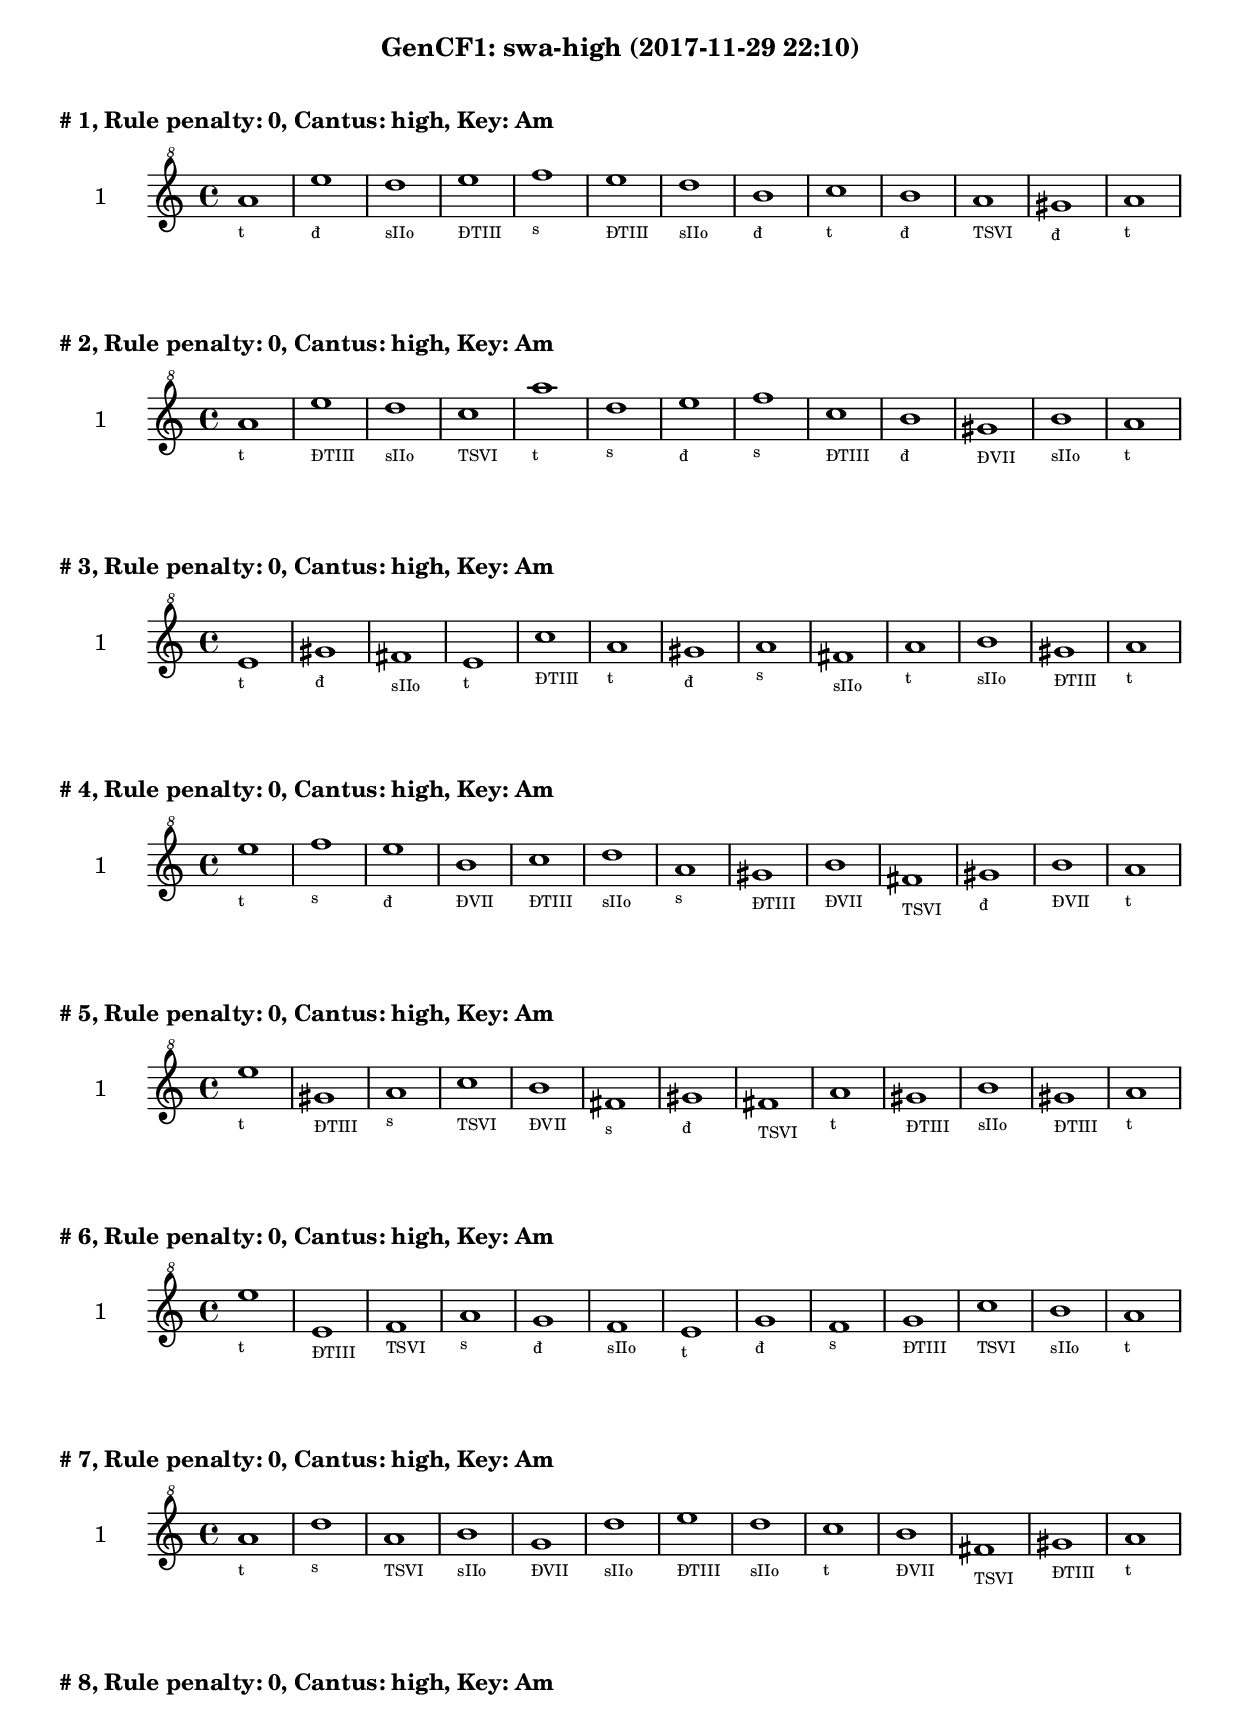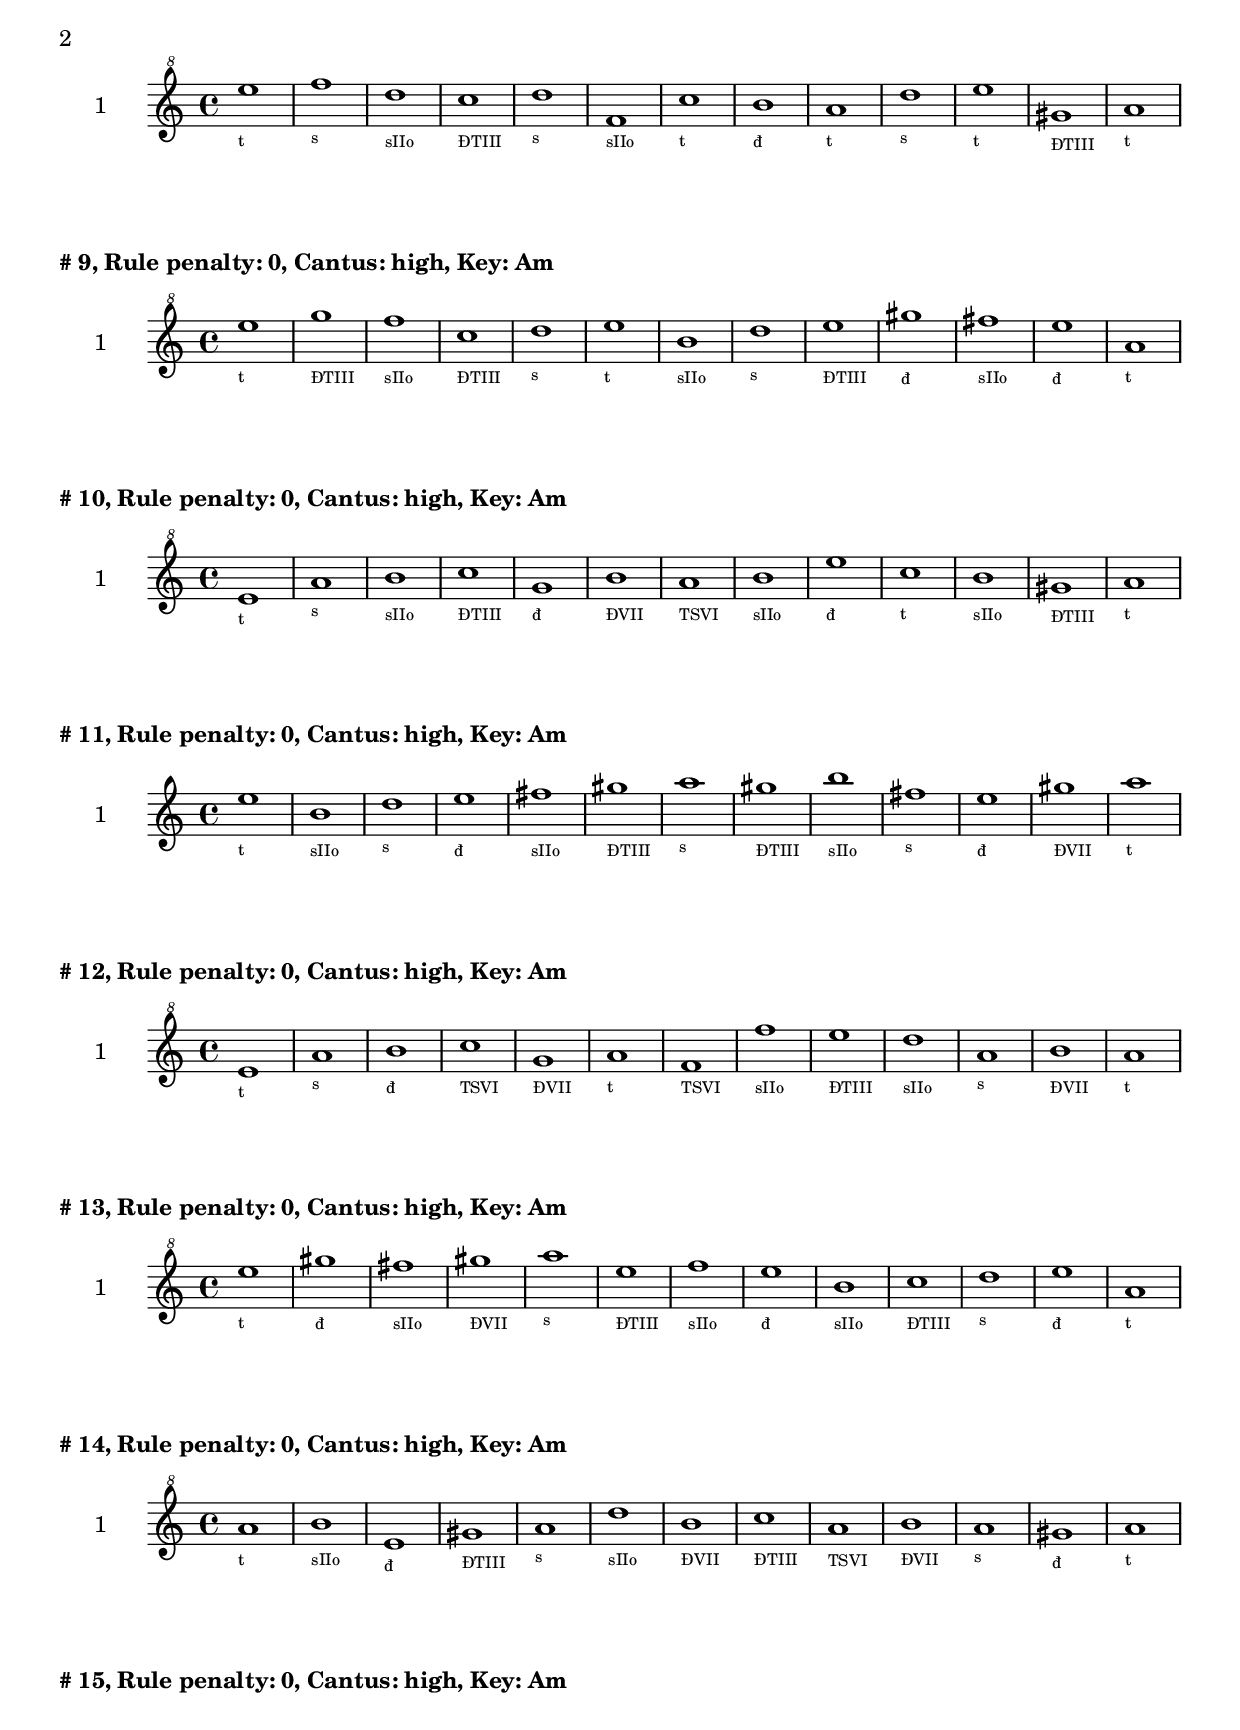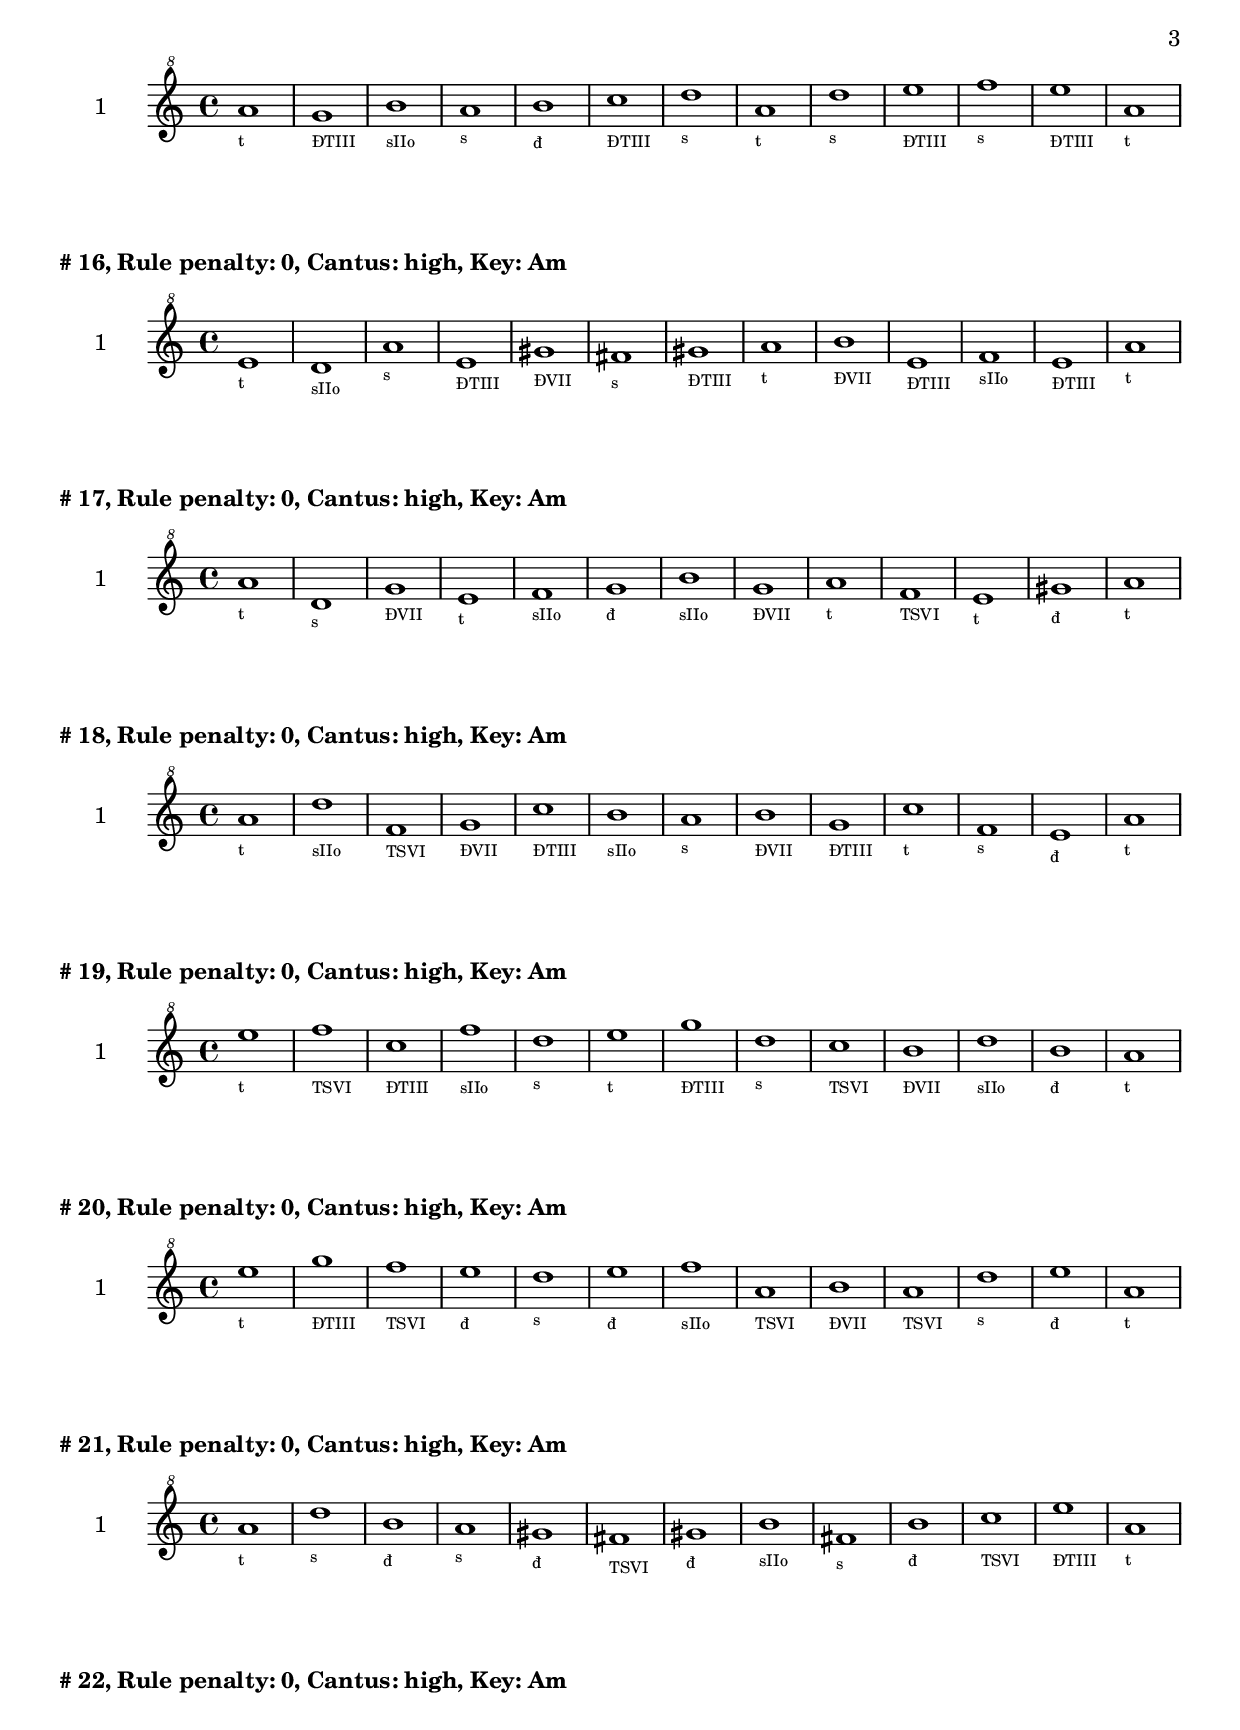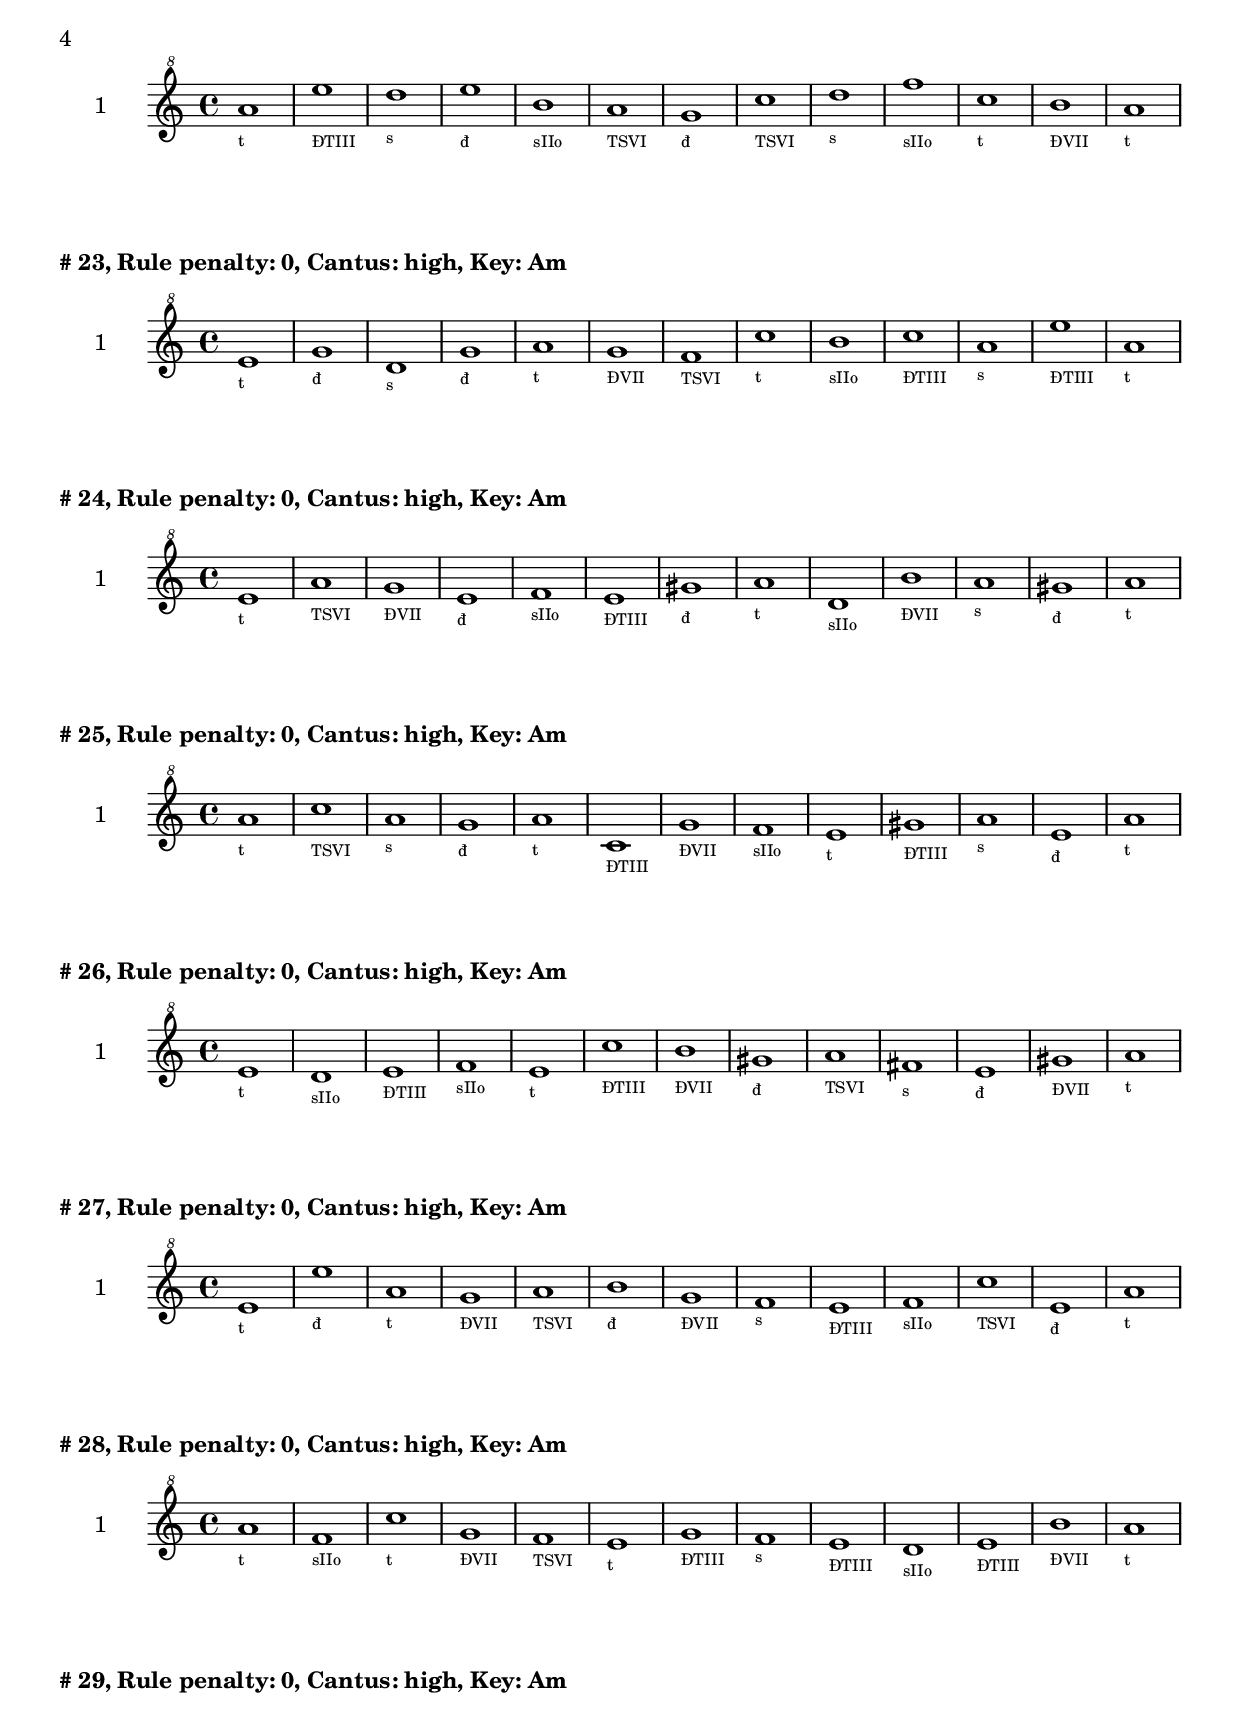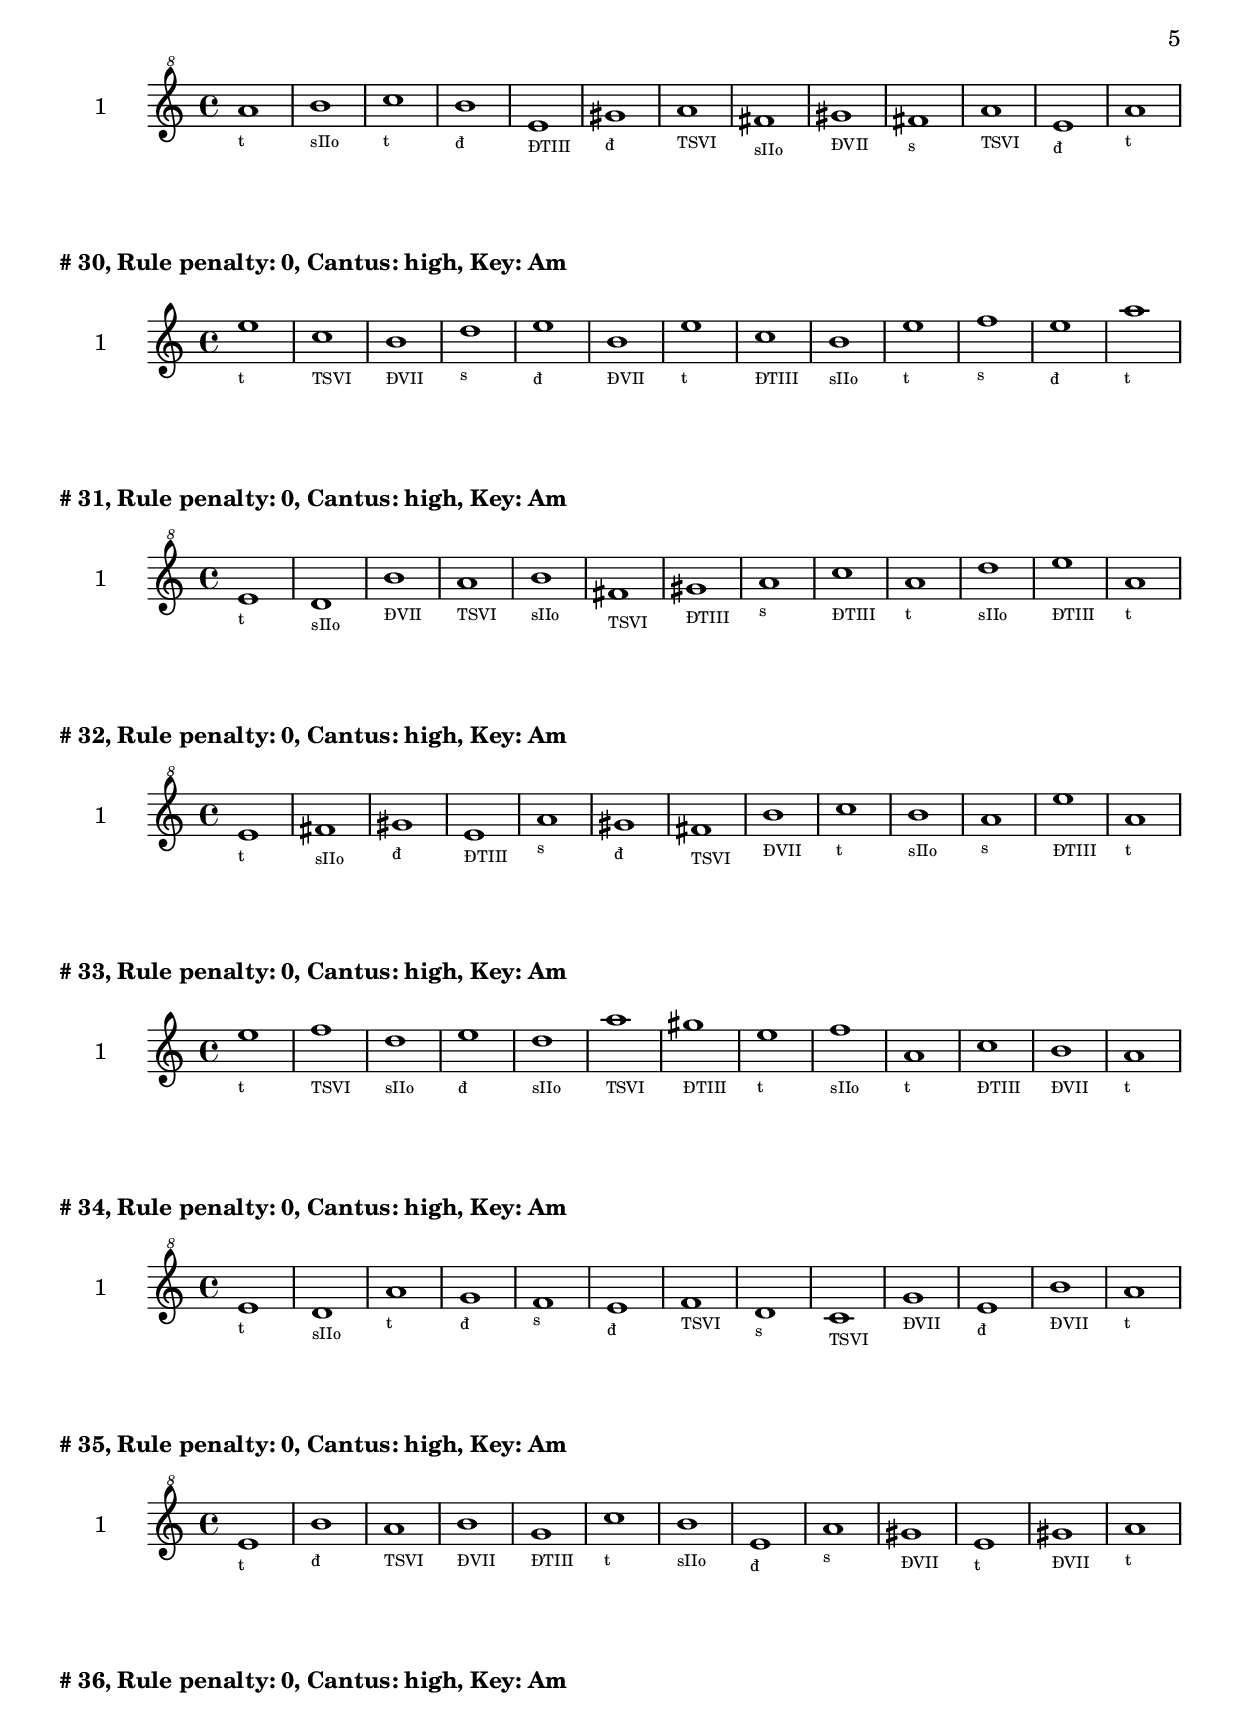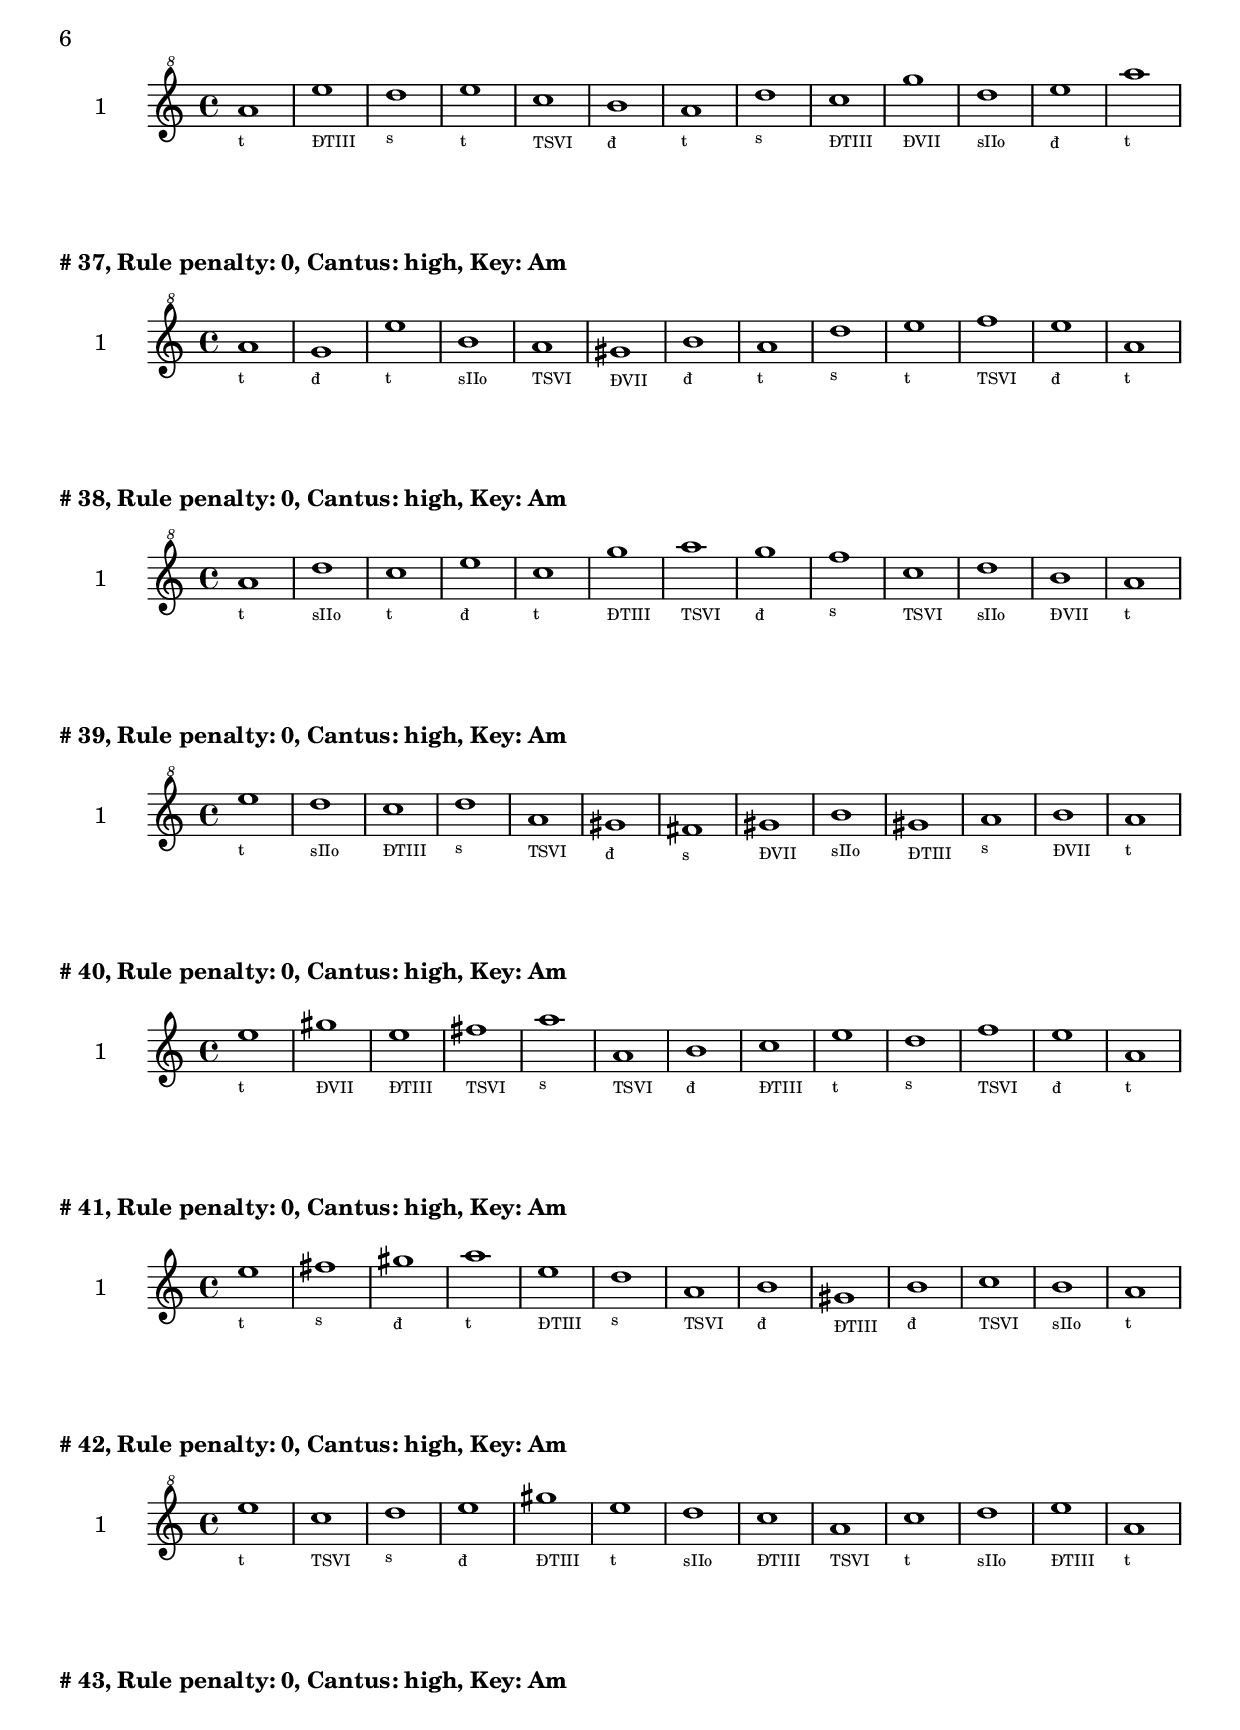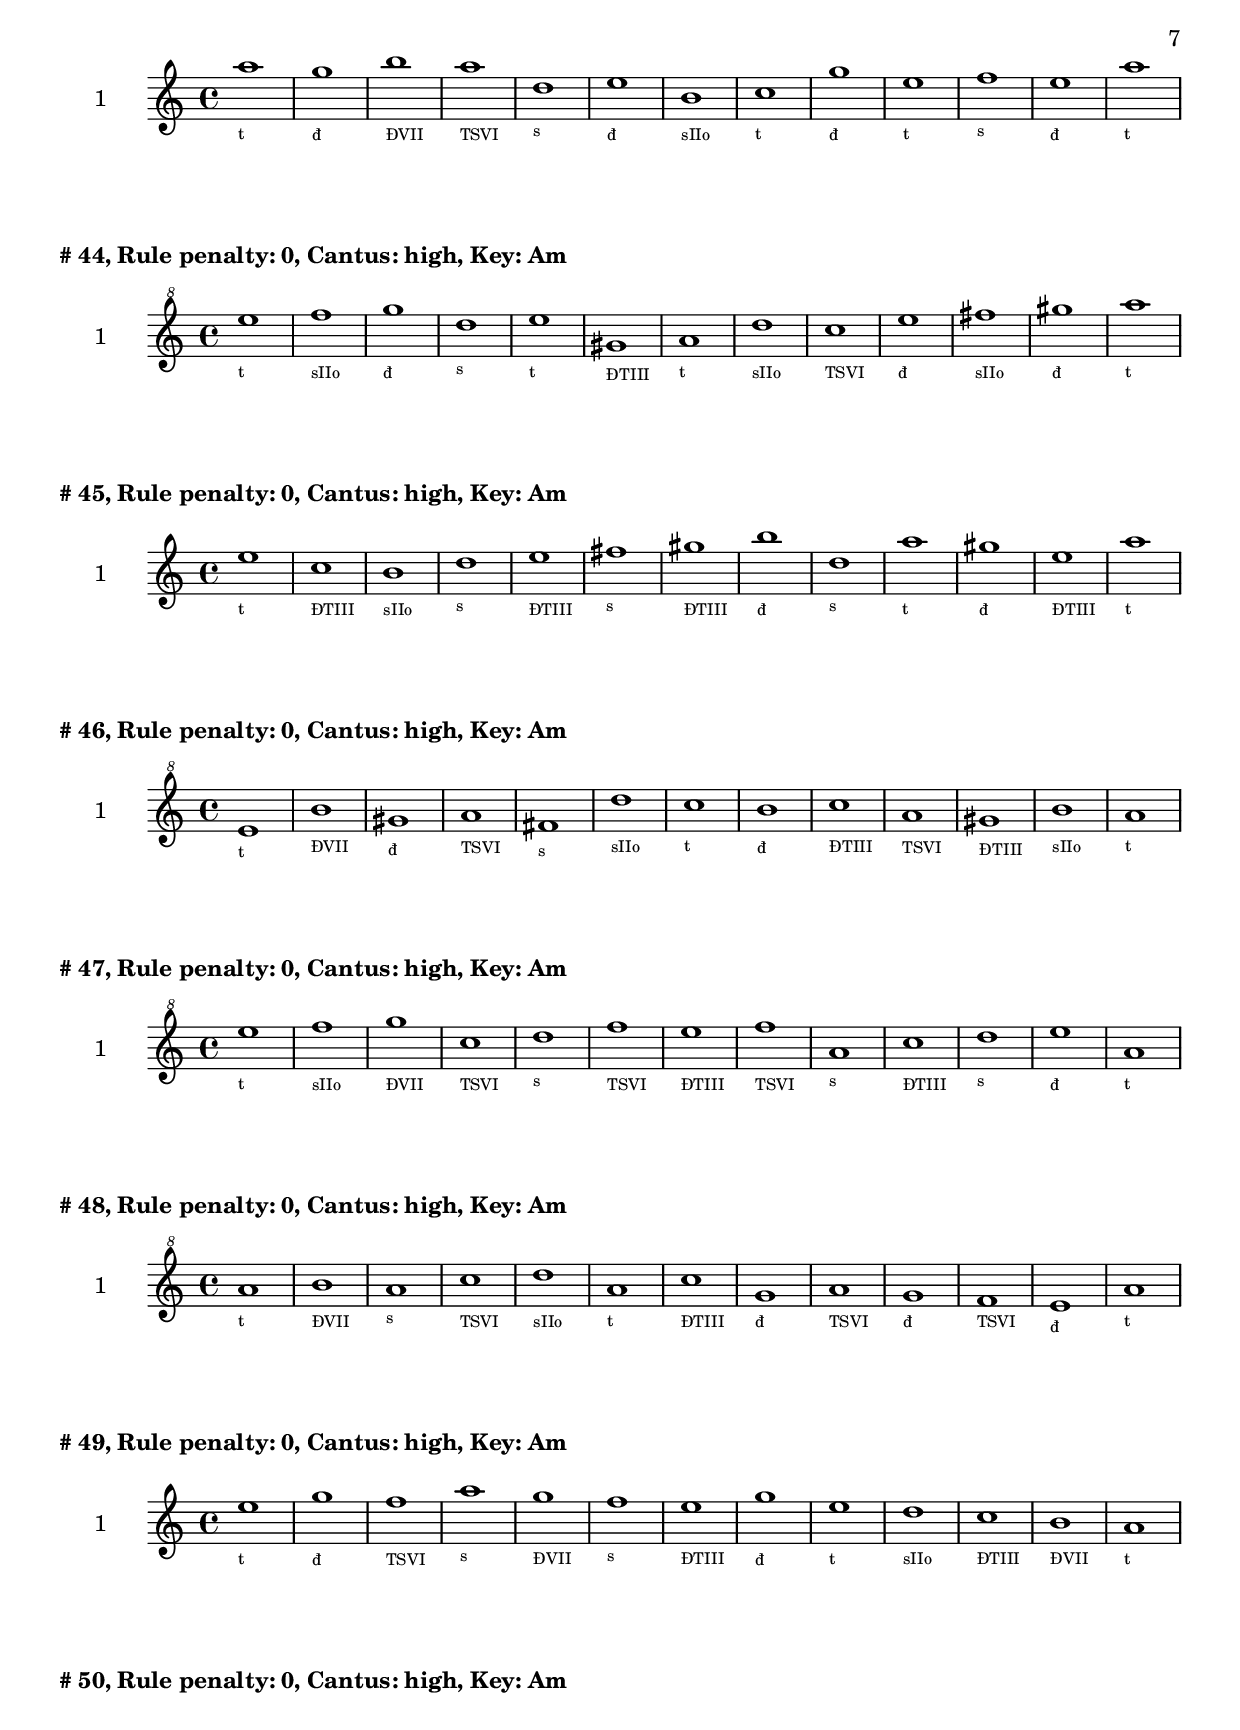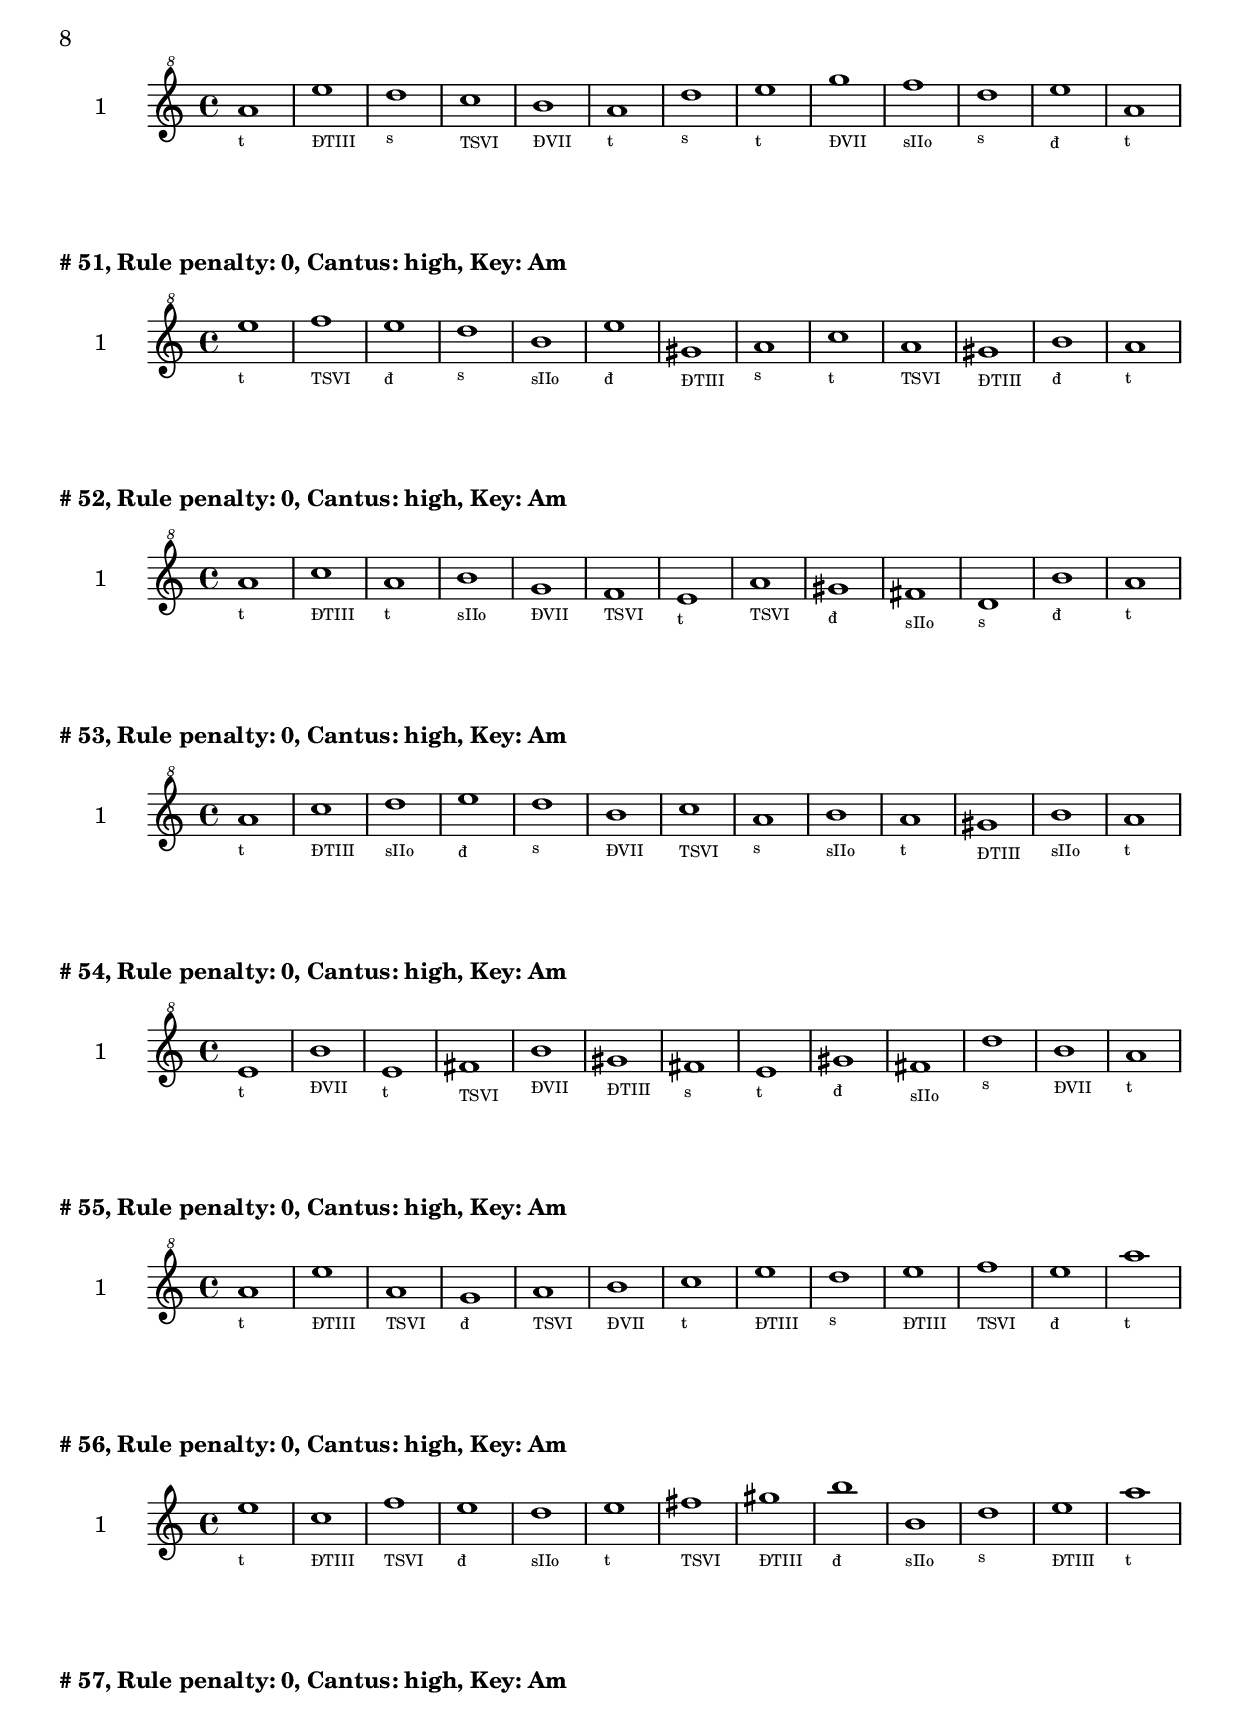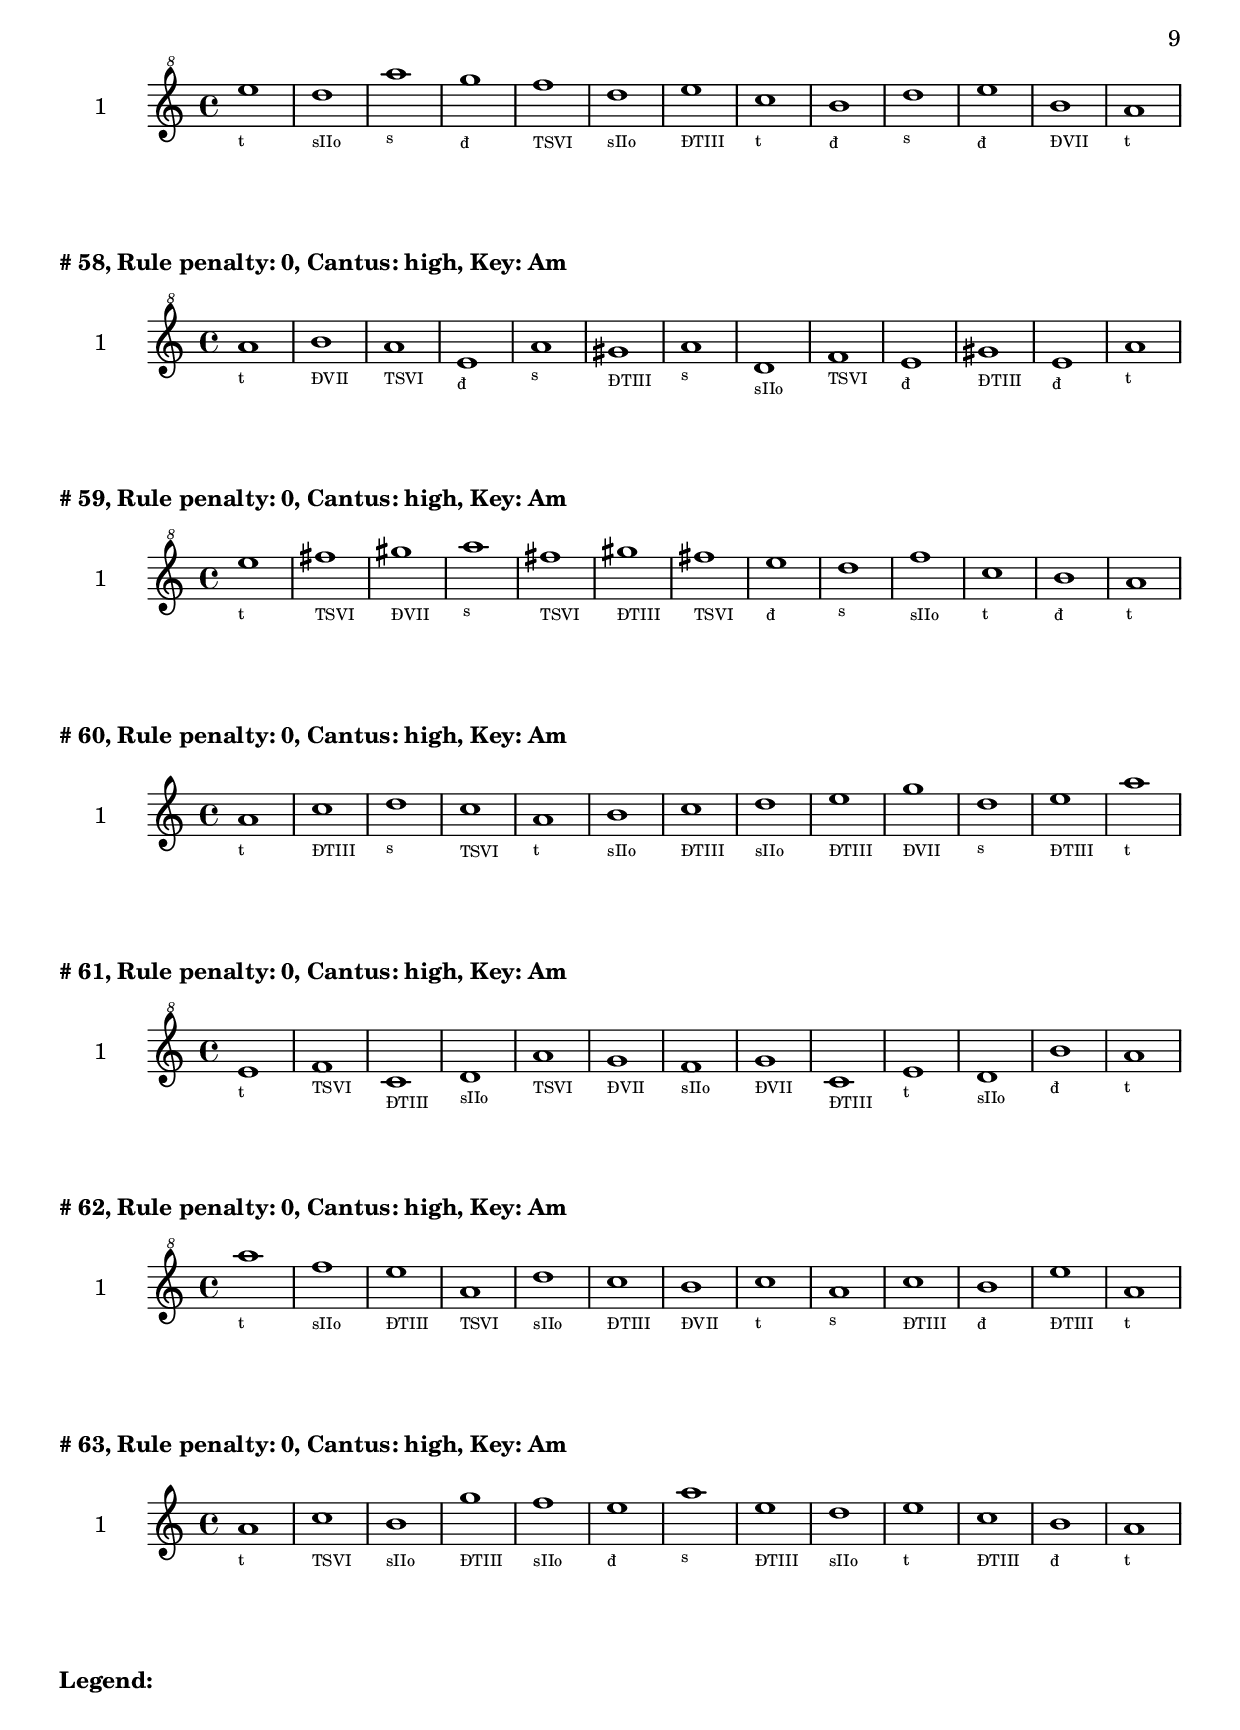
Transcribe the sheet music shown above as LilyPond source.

\version "2.18.2"
\language "english"
\paper { #(include-special-characters) }
circle =
\once \override NoteHead.stencil = #(lambda (grob)
    (let* ((note (ly:note-head::print grob))
           (combo-stencil (ly:stencil-add
               note
               (circle-stencil note 0.1 0.4))))
          (ly:make-stencil (ly:stencil-expr combo-stencil)
            (ly:stencil-extent note X)
            (ly:stencil-extent note Y))))
speakOn = {
  \override Stem.stencil =
    #(lambda (grob)
       (let* ((x-parent (ly:grob-parent grob X))
              (is-rest? (ly:grob? (ly:grob-object x-parent 'rest))))
         (if is-rest?
             empty-stencil
             (ly:stencil-combine-at-edge
              (ly:stem::print grob)
              Y
              (- (ly:grob-property grob 'direction))
              (grob-interpret-markup grob
                                     (markup #:center-align #:fontsize -4
                                             #:musicglyph "noteheads.s2cross"))
              -2.3))))
}

speakOff = {
  \revert Stem.stencil
  \revert Flag.stencil
}

#(define-markup-command (on-color layout props color arg) (color? markup?)
   (let* ((stencil (interpret-markup layout props arg))
          (X-ext (ly:stencil-extent stencil X))
          (Y-ext (ly:stencil-extent stencil Y)))
     (ly:stencil-add (ly:make-stencil
                      (list 'color color
                        (ly:stencil-expr (ly:round-filled-box X-ext Y-ext 0))
                        X-ext Y-ext)) stencil)))

\header {
  subtitle = "GenCF1: swa-high (2017-11-29 22:10)"
}

\markup \wordwrap \bold {
      \vspace #2
"#"1, Rule penalty: 0, Cantus: high, Key: Am
}
<<
\new Staff {
  \set Staff.instrumentName = #"1"
  \clef "treble^8" \key a \minor  \accidentalStyle modern-cautionary
  \time 4/4
  % \set Score.barNumberVisibility = #(every-nth-bar-number-visible 4)
  % \override Score.BarNumber.break-visibility = ##(#f #t #t)
  \new Voice \with {
  	\remove "Note_heads_engraver"
  	\consists "Completion_heads_engraver"
  	\remove "Rest_engraver"
  	\consists "Completion_rest_engraver"
  }

  {  \speakOff \revert NoteHead.style a''1
_\markup{ \teeny \on-color #(rgb-color 1 1 1) \pad-markup #0.4 \concat { t }  }
 \speakOff \revert NoteHead.style e'''1
_\markup{ \teeny \on-color #(rgb-color 1 1 1) \pad-markup #0.4 \concat { \char ##x0111  }  }
 \speakOff \revert NoteHead.style d'''1
_\markup{ \teeny \on-color #(rgb-color 1 1 1) \pad-markup #0.4 \concat { sIIo }  }
 \speakOff \revert NoteHead.style e'''1
_\markup{ \teeny \on-color #(rgb-color 1 1 1) \pad-markup #0.4 \concat { \char ##x00D0 TIII }  }
 \speakOff \revert NoteHead.style f'''1
_\markup{ \teeny \on-color #(rgb-color 1 1 1) \pad-markup #0.4 \concat { s }  }
 \speakOff \revert NoteHead.style e'''1
_\markup{ \teeny \on-color #(rgb-color 1 1 1) \pad-markup #0.4 \concat { \char ##x00D0 TIII }  }
 \speakOff \revert NoteHead.style d'''1
_\markup{ \teeny \on-color #(rgb-color 1 1 1) \pad-markup #0.4 \concat { sIIo }  }
 \speakOff \revert NoteHead.style b''1
_\markup{ \teeny \on-color #(rgb-color 1 1 1) \pad-markup #0.4 \concat { \char ##x0111  }  }
 \speakOff \revert NoteHead.style c'''1
_\markup{ \teeny \on-color #(rgb-color 1 1 1) \pad-markup #0.4 \concat { t }  }
 \speakOff \revert NoteHead.style b''1
_\markup{ \teeny \on-color #(rgb-color 1 1 1) \pad-markup #0.4 \concat { \char ##x0111  }  }
 \speakOff \revert NoteHead.style a''1
_\markup{ \teeny \on-color #(rgb-color 1 1 1) \pad-markup #0.4 \concat { TSVI }  }
 \speakOff \revert NoteHead.style gs''1
_\markup{ \teeny \on-color #(rgb-color 1 1 1) \pad-markup #0.4 \concat { \char ##x0111  }  }
 \speakOff \revert NoteHead.style a''1
_\markup{ \teeny \on-color #(rgb-color 1 1 1) \pad-markup #0.4 \concat { t }  }

  }
}
>>
\markup \wordwrap \bold {
      \vspace #2
"#"2, Rule penalty: 0, Cantus: high, Key: Am
}
<<
\new Staff {
  \set Staff.instrumentName = #"1"
  \clef "treble^8" \key a \minor  \accidentalStyle modern-cautionary
  \time 4/4
  % \set Score.barNumberVisibility = #(every-nth-bar-number-visible 4)
  % \override Score.BarNumber.break-visibility = ##(#f #t #t)
  \new Voice \with {
  	\remove "Note_heads_engraver"
  	\consists "Completion_heads_engraver"
  	\remove "Rest_engraver"
  	\consists "Completion_rest_engraver"
  }

  {  \speakOff \revert NoteHead.style a''1
_\markup{ \teeny \on-color #(rgb-color 1 1 1) \pad-markup #0.4 \concat { t }  }
 \speakOff \revert NoteHead.style e'''1
_\markup{ \teeny \on-color #(rgb-color 1 1 1) \pad-markup #0.4 \concat { \char ##x00D0 TIII }  }
 \speakOff \revert NoteHead.style d'''1
_\markup{ \teeny \on-color #(rgb-color 1 1 1) \pad-markup #0.4 \concat { sIIo }  }
 \speakOff \revert NoteHead.style c'''1
_\markup{ \teeny \on-color #(rgb-color 1 1 1) \pad-markup #0.4 \concat { TSVI }  }
 \speakOff \revert NoteHead.style a'''1
_\markup{ \teeny \on-color #(rgb-color 1 1 1) \pad-markup #0.4 \concat { t }  }
 \speakOff \revert NoteHead.style d'''1
_\markup{ \teeny \on-color #(rgb-color 1 1 1) \pad-markup #0.4 \concat { s }  }
 \speakOff \revert NoteHead.style e'''1
_\markup{ \teeny \on-color #(rgb-color 1 1 1) \pad-markup #0.4 \concat { \char ##x0111  }  }
 \speakOff \revert NoteHead.style f'''1
_\markup{ \teeny \on-color #(rgb-color 1 1 1) \pad-markup #0.4 \concat { s }  }
 \speakOff \revert NoteHead.style c'''1
_\markup{ \teeny \on-color #(rgb-color 1 1 1) \pad-markup #0.4 \concat { \char ##x00D0 TIII }  }
 \speakOff \revert NoteHead.style b''1
_\markup{ \teeny \on-color #(rgb-color 1 1 1) \pad-markup #0.4 \concat { \char ##x0111  }  }
 \speakOff \revert NoteHead.style gs''1
_\markup{ \teeny \on-color #(rgb-color 1 1 1) \pad-markup #0.4 \concat { \char ##x00D0 VII }  }
 \speakOff \revert NoteHead.style b''1
_\markup{ \teeny \on-color #(rgb-color 1 1 1) \pad-markup #0.4 \concat { sIIo }  }
 \speakOff \revert NoteHead.style a''1
_\markup{ \teeny \on-color #(rgb-color 1 1 1) \pad-markup #0.4 \concat { t }  }

  }
}
>>
\markup \wordwrap \bold {
      \vspace #2
"#"3, Rule penalty: 0, Cantus: high, Key: Am
}
<<
\new Staff {
  \set Staff.instrumentName = #"1"
  \clef "treble^8" \key a \minor  \accidentalStyle modern-cautionary
  \time 4/4
  % \set Score.barNumberVisibility = #(every-nth-bar-number-visible 4)
  % \override Score.BarNumber.break-visibility = ##(#f #t #t)
  \new Voice \with {
  	\remove "Note_heads_engraver"
  	\consists "Completion_heads_engraver"
  	\remove "Rest_engraver"
  	\consists "Completion_rest_engraver"
  }

  {  \speakOff \revert NoteHead.style e''1
_\markup{ \teeny \on-color #(rgb-color 1 1 1) \pad-markup #0.4 \concat { t }  }
 \speakOff \revert NoteHead.style gs''1
_\markup{ \teeny \on-color #(rgb-color 1 1 1) \pad-markup #0.4 \concat { \char ##x0111  }  }
 \speakOff \revert NoteHead.style fs''1
_\markup{ \teeny \on-color #(rgb-color 1 1 1) \pad-markup #0.4 \concat { sIIo }  }
 \speakOff \revert NoteHead.style e''1
_\markup{ \teeny \on-color #(rgb-color 1 1 1) \pad-markup #0.4 \concat { t }  }
 \speakOff \revert NoteHead.style c'''1
_\markup{ \teeny \on-color #(rgb-color 1 1 1) \pad-markup #0.4 \concat { \char ##x00D0 TIII }  }
 \speakOff \revert NoteHead.style a''1
_\markup{ \teeny \on-color #(rgb-color 1 1 1) \pad-markup #0.4 \concat { t }  }
 \speakOff \revert NoteHead.style gs''1
_\markup{ \teeny \on-color #(rgb-color 1 1 1) \pad-markup #0.4 \concat { \char ##x0111  }  }
 \speakOff \revert NoteHead.style a''1
_\markup{ \teeny \on-color #(rgb-color 1 1 1) \pad-markup #0.4 \concat { s }  }
 \speakOff \revert NoteHead.style fs''1
_\markup{ \teeny \on-color #(rgb-color 1 1 1) \pad-markup #0.4 \concat { sIIo }  }
 \speakOff \revert NoteHead.style a''1
_\markup{ \teeny \on-color #(rgb-color 1 1 1) \pad-markup #0.4 \concat { t }  }
 \speakOff \revert NoteHead.style b''1
_\markup{ \teeny \on-color #(rgb-color 1 1 1) \pad-markup #0.4 \concat { sIIo }  }
 \speakOff \revert NoteHead.style gs''1
_\markup{ \teeny \on-color #(rgb-color 1 1 1) \pad-markup #0.4 \concat { \char ##x00D0 TIII }  }
 \speakOff \revert NoteHead.style a''1
_\markup{ \teeny \on-color #(rgb-color 1 1 1) \pad-markup #0.4 \concat { t }  }

  }
}
>>
\markup \wordwrap \bold {
      \vspace #2
"#"4, Rule penalty: 0, Cantus: high, Key: Am
}
<<
\new Staff {
  \set Staff.instrumentName = #"1"
  \clef "treble^8" \key a \minor  \accidentalStyle modern-cautionary
  \time 4/4
  % \set Score.barNumberVisibility = #(every-nth-bar-number-visible 4)
  % \override Score.BarNumber.break-visibility = ##(#f #t #t)
  \new Voice \with {
  	\remove "Note_heads_engraver"
  	\consists "Completion_heads_engraver"
  	\remove "Rest_engraver"
  	\consists "Completion_rest_engraver"
  }

  {  \speakOff \revert NoteHead.style e'''1
_\markup{ \teeny \on-color #(rgb-color 1 1 1) \pad-markup #0.4 \concat { t }  }
 \speakOff \revert NoteHead.style f'''1
_\markup{ \teeny \on-color #(rgb-color 1 1 1) \pad-markup #0.4 \concat { s }  }
 \speakOff \revert NoteHead.style e'''1
_\markup{ \teeny \on-color #(rgb-color 1 1 1) \pad-markup #0.4 \concat { \char ##x0111  }  }
 \speakOff \revert NoteHead.style b''1
_\markup{ \teeny \on-color #(rgb-color 1 1 1) \pad-markup #0.4 \concat { \char ##x00D0 VII }  }
 \speakOff \revert NoteHead.style c'''1
_\markup{ \teeny \on-color #(rgb-color 1 1 1) \pad-markup #0.4 \concat { \char ##x00D0 TIII }  }
 \speakOff \revert NoteHead.style d'''1
_\markup{ \teeny \on-color #(rgb-color 1 1 1) \pad-markup #0.4 \concat { sIIo }  }
 \speakOff \revert NoteHead.style a''1
_\markup{ \teeny \on-color #(rgb-color 1 1 1) \pad-markup #0.4 \concat { s }  }
 \speakOff \revert NoteHead.style gs''1
_\markup{ \teeny \on-color #(rgb-color 1 1 1) \pad-markup #0.4 \concat { \char ##x00D0 TIII }  }
 \speakOff \revert NoteHead.style b''1
_\markup{ \teeny \on-color #(rgb-color 1 1 1) \pad-markup #0.4 \concat { \char ##x00D0 VII }  }
 \speakOff \revert NoteHead.style fs''1
_\markup{ \teeny \on-color #(rgb-color 1 1 1) \pad-markup #0.4 \concat { TSVI }  }
 \speakOff \revert NoteHead.style gs''1
_\markup{ \teeny \on-color #(rgb-color 1 1 1) \pad-markup #0.4 \concat { \char ##x0111  }  }
 \speakOff \revert NoteHead.style b''1
_\markup{ \teeny \on-color #(rgb-color 1 1 1) \pad-markup #0.4 \concat { \char ##x00D0 VII }  }
 \speakOff \revert NoteHead.style a''1
_\markup{ \teeny \on-color #(rgb-color 1 1 1) \pad-markup #0.4 \concat { t }  }

  }
}
>>
\markup \wordwrap \bold {
      \vspace #2
"#"5, Rule penalty: 0, Cantus: high, Key: Am
}
<<
\new Staff {
  \set Staff.instrumentName = #"1"
  \clef "treble^8" \key a \minor  \accidentalStyle modern-cautionary
  \time 4/4
  % \set Score.barNumberVisibility = #(every-nth-bar-number-visible 4)
  % \override Score.BarNumber.break-visibility = ##(#f #t #t)
  \new Voice \with {
  	\remove "Note_heads_engraver"
  	\consists "Completion_heads_engraver"
  	\remove "Rest_engraver"
  	\consists "Completion_rest_engraver"
  }

  {  \speakOff \revert NoteHead.style e'''1
_\markup{ \teeny \on-color #(rgb-color 1 1 1) \pad-markup #0.4 \concat { t }  }
 \speakOff \revert NoteHead.style gs''1
_\markup{ \teeny \on-color #(rgb-color 1 1 1) \pad-markup #0.4 \concat { \char ##x00D0 TIII }  }
 \speakOff \revert NoteHead.style a''1
_\markup{ \teeny \on-color #(rgb-color 1 1 1) \pad-markup #0.4 \concat { s }  }
 \speakOff \revert NoteHead.style c'''1
_\markup{ \teeny \on-color #(rgb-color 1 1 1) \pad-markup #0.4 \concat { TSVI }  }
 \speakOff \revert NoteHead.style b''1
_\markup{ \teeny \on-color #(rgb-color 1 1 1) \pad-markup #0.4 \concat { \char ##x00D0 VII }  }
 \speakOff \revert NoteHead.style fs''1
_\markup{ \teeny \on-color #(rgb-color 1 1 1) \pad-markup #0.4 \concat { s }  }
 \speakOff \revert NoteHead.style gs''1
_\markup{ \teeny \on-color #(rgb-color 1 1 1) \pad-markup #0.4 \concat { \char ##x0111  }  }
 \speakOff \revert NoteHead.style fs''1
_\markup{ \teeny \on-color #(rgb-color 1 1 1) \pad-markup #0.4 \concat { TSVI }  }
 \speakOff \revert NoteHead.style a''1
_\markup{ \teeny \on-color #(rgb-color 1 1 1) \pad-markup #0.4 \concat { t }  }
 \speakOff \revert NoteHead.style gs''1
_\markup{ \teeny \on-color #(rgb-color 1 1 1) \pad-markup #0.4 \concat { \char ##x00D0 TIII }  }
 \speakOff \revert NoteHead.style b''1
_\markup{ \teeny \on-color #(rgb-color 1 1 1) \pad-markup #0.4 \concat { sIIo }  }
 \speakOff \revert NoteHead.style gs''1
_\markup{ \teeny \on-color #(rgb-color 1 1 1) \pad-markup #0.4 \concat { \char ##x00D0 TIII }  }
 \speakOff \revert NoteHead.style a''1
_\markup{ \teeny \on-color #(rgb-color 1 1 1) \pad-markup #0.4 \concat { t }  }

  }
}
>>
\markup \wordwrap \bold {
      \vspace #2
"#"6, Rule penalty: 0, Cantus: high, Key: Am
}
<<
\new Staff {
  \set Staff.instrumentName = #"1"
  \clef "treble^8" \key a \minor  \accidentalStyle modern-cautionary
  \time 4/4
  % \set Score.barNumberVisibility = #(every-nth-bar-number-visible 4)
  % \override Score.BarNumber.break-visibility = ##(#f #t #t)
  \new Voice \with {
  	\remove "Note_heads_engraver"
  	\consists "Completion_heads_engraver"
  	\remove "Rest_engraver"
  	\consists "Completion_rest_engraver"
  }

  {  \speakOff \revert NoteHead.style e'''1
_\markup{ \teeny \on-color #(rgb-color 1 1 1) \pad-markup #0.4 \concat { t }  }
 \speakOff \revert NoteHead.style e''1
_\markup{ \teeny \on-color #(rgb-color 1 1 1) \pad-markup #0.4 \concat { \char ##x00D0 TIII }  }
 \speakOff \revert NoteHead.style f''1
_\markup{ \teeny \on-color #(rgb-color 1 1 1) \pad-markup #0.4 \concat { TSVI }  }
 \speakOff \revert NoteHead.style a''1
_\markup{ \teeny \on-color #(rgb-color 1 1 1) \pad-markup #0.4 \concat { s }  }
 \speakOff \revert NoteHead.style g''1
_\markup{ \teeny \on-color #(rgb-color 1 1 1) \pad-markup #0.4 \concat { \char ##x0111  }  }
 \speakOff \revert NoteHead.style f''1
_\markup{ \teeny \on-color #(rgb-color 1 1 1) \pad-markup #0.4 \concat { sIIo }  }
 \speakOff \revert NoteHead.style e''1
_\markup{ \teeny \on-color #(rgb-color 1 1 1) \pad-markup #0.4 \concat { t }  }
 \speakOff \revert NoteHead.style g''1
_\markup{ \teeny \on-color #(rgb-color 1 1 1) \pad-markup #0.4 \concat { \char ##x0111  }  }
 \speakOff \revert NoteHead.style f''1
_\markup{ \teeny \on-color #(rgb-color 1 1 1) \pad-markup #0.4 \concat { s }  }
 \speakOff \revert NoteHead.style g''1
_\markup{ \teeny \on-color #(rgb-color 1 1 1) \pad-markup #0.4 \concat { \char ##x00D0 TIII }  }
 \speakOff \revert NoteHead.style c'''1
_\markup{ \teeny \on-color #(rgb-color 1 1 1) \pad-markup #0.4 \concat { TSVI }  }
 \speakOff \revert NoteHead.style b''1
_\markup{ \teeny \on-color #(rgb-color 1 1 1) \pad-markup #0.4 \concat { sIIo }  }
 \speakOff \revert NoteHead.style a''1
_\markup{ \teeny \on-color #(rgb-color 1 1 1) \pad-markup #0.4 \concat { t }  }

  }
}
>>
\markup \wordwrap \bold {
      \vspace #2
"#"7, Rule penalty: 0, Cantus: high, Key: Am
}
<<
\new Staff {
  \set Staff.instrumentName = #"1"
  \clef "treble^8" \key a \minor  \accidentalStyle modern-cautionary
  \time 4/4
  % \set Score.barNumberVisibility = #(every-nth-bar-number-visible 4)
  % \override Score.BarNumber.break-visibility = ##(#f #t #t)
  \new Voice \with {
  	\remove "Note_heads_engraver"
  	\consists "Completion_heads_engraver"
  	\remove "Rest_engraver"
  	\consists "Completion_rest_engraver"
  }

  {  \speakOff \revert NoteHead.style a''1
_\markup{ \teeny \on-color #(rgb-color 1 1 1) \pad-markup #0.4 \concat { t }  }
 \speakOff \revert NoteHead.style d'''1
_\markup{ \teeny \on-color #(rgb-color 1 1 1) \pad-markup #0.4 \concat { s }  }
 \speakOff \revert NoteHead.style a''1
_\markup{ \teeny \on-color #(rgb-color 1 1 1) \pad-markup #0.4 \concat { TSVI }  }
 \speakOff \revert NoteHead.style b''1
_\markup{ \teeny \on-color #(rgb-color 1 1 1) \pad-markup #0.4 \concat { sIIo }  }
 \speakOff \revert NoteHead.style g''1
_\markup{ \teeny \on-color #(rgb-color 1 1 1) \pad-markup #0.4 \concat { \char ##x00D0 VII }  }
 \speakOff \revert NoteHead.style d'''1
_\markup{ \teeny \on-color #(rgb-color 1 1 1) \pad-markup #0.4 \concat { sIIo }  }
 \speakOff \revert NoteHead.style e'''1
_\markup{ \teeny \on-color #(rgb-color 1 1 1) \pad-markup #0.4 \concat { \char ##x00D0 TIII }  }
 \speakOff \revert NoteHead.style d'''1
_\markup{ \teeny \on-color #(rgb-color 1 1 1) \pad-markup #0.4 \concat { sIIo }  }
 \speakOff \revert NoteHead.style c'''1
_\markup{ \teeny \on-color #(rgb-color 1 1 1) \pad-markup #0.4 \concat { t }  }
 \speakOff \revert NoteHead.style b''1
_\markup{ \teeny \on-color #(rgb-color 1 1 1) \pad-markup #0.4 \concat { \char ##x00D0 VII }  }
 \speakOff \revert NoteHead.style fs''1
_\markup{ \teeny \on-color #(rgb-color 1 1 1) \pad-markup #0.4 \concat { TSVI }  }
 \speakOff \revert NoteHead.style gs''1
_\markup{ \teeny \on-color #(rgb-color 1 1 1) \pad-markup #0.4 \concat { \char ##x00D0 TIII }  }
 \speakOff \revert NoteHead.style a''1
_\markup{ \teeny \on-color #(rgb-color 1 1 1) \pad-markup #0.4 \concat { t }  }

  }
}
>>
\markup \wordwrap \bold {
      \vspace #2
"#"8, Rule penalty: 0, Cantus: high, Key: Am
}
<<
\new Staff {
  \set Staff.instrumentName = #"1"
  \clef "treble^8" \key a \minor  \accidentalStyle modern-cautionary
  \time 4/4
  % \set Score.barNumberVisibility = #(every-nth-bar-number-visible 4)
  % \override Score.BarNumber.break-visibility = ##(#f #t #t)
  \new Voice \with {
  	\remove "Note_heads_engraver"
  	\consists "Completion_heads_engraver"
  	\remove "Rest_engraver"
  	\consists "Completion_rest_engraver"
  }

  {  \speakOff \revert NoteHead.style e'''1
_\markup{ \teeny \on-color #(rgb-color 1 1 1) \pad-markup #0.4 \concat { t }  }
 \speakOff \revert NoteHead.style f'''1
_\markup{ \teeny \on-color #(rgb-color 1 1 1) \pad-markup #0.4 \concat { s }  }
 \speakOff \revert NoteHead.style d'''1
_\markup{ \teeny \on-color #(rgb-color 1 1 1) \pad-markup #0.4 \concat { sIIo }  }
 \speakOff \revert NoteHead.style c'''1
_\markup{ \teeny \on-color #(rgb-color 1 1 1) \pad-markup #0.4 \concat { \char ##x00D0 TIII }  }
 \speakOff \revert NoteHead.style d'''1
_\markup{ \teeny \on-color #(rgb-color 1 1 1) \pad-markup #0.4 \concat { s }  }
 \speakOff \revert NoteHead.style f''1
_\markup{ \teeny \on-color #(rgb-color 1 1 1) \pad-markup #0.4 \concat { sIIo }  }
 \speakOff \revert NoteHead.style c'''1
_\markup{ \teeny \on-color #(rgb-color 1 1 1) \pad-markup #0.4 \concat { t }  }
 \speakOff \revert NoteHead.style b''1
_\markup{ \teeny \on-color #(rgb-color 1 1 1) \pad-markup #0.4 \concat { \char ##x0111  }  }
 \speakOff \revert NoteHead.style a''1
_\markup{ \teeny \on-color #(rgb-color 1 1 1) \pad-markup #0.4 \concat { t }  }
 \speakOff \revert NoteHead.style d'''1
_\markup{ \teeny \on-color #(rgb-color 1 1 1) \pad-markup #0.4 \concat { s }  }
 \speakOff \revert NoteHead.style e'''1
_\markup{ \teeny \on-color #(rgb-color 1 1 1) \pad-markup #0.4 \concat { t }  }
 \speakOff \revert NoteHead.style gs''1
_\markup{ \teeny \on-color #(rgb-color 1 1 1) \pad-markup #0.4 \concat { \char ##x00D0 TIII }  }
 \speakOff \revert NoteHead.style a''1
_\markup{ \teeny \on-color #(rgb-color 1 1 1) \pad-markup #0.4 \concat { t }  }

  }
}
>>
\markup \wordwrap \bold {
      \vspace #2
"#"9, Rule penalty: 0, Cantus: high, Key: Am
}
<<
\new Staff {
  \set Staff.instrumentName = #"1"
  \clef "treble^8" \key a \minor  \accidentalStyle modern-cautionary
  \time 4/4
  % \set Score.barNumberVisibility = #(every-nth-bar-number-visible 4)
  % \override Score.BarNumber.break-visibility = ##(#f #t #t)
  \new Voice \with {
  	\remove "Note_heads_engraver"
  	\consists "Completion_heads_engraver"
  	\remove "Rest_engraver"
  	\consists "Completion_rest_engraver"
  }

  {  \speakOff \revert NoteHead.style e'''1
_\markup{ \teeny \on-color #(rgb-color 1 1 1) \pad-markup #0.4 \concat { t }  }
 \speakOff \revert NoteHead.style g'''1
_\markup{ \teeny \on-color #(rgb-color 1 1 1) \pad-markup #0.4 \concat { \char ##x00D0 TIII }  }
 \speakOff \revert NoteHead.style f'''1
_\markup{ \teeny \on-color #(rgb-color 1 1 1) \pad-markup #0.4 \concat { sIIo }  }
 \speakOff \revert NoteHead.style c'''1
_\markup{ \teeny \on-color #(rgb-color 1 1 1) \pad-markup #0.4 \concat { \char ##x00D0 TIII }  }
 \speakOff \revert NoteHead.style d'''1
_\markup{ \teeny \on-color #(rgb-color 1 1 1) \pad-markup #0.4 \concat { s }  }
 \speakOff \revert NoteHead.style e'''1
_\markup{ \teeny \on-color #(rgb-color 1 1 1) \pad-markup #0.4 \concat { t }  }
 \speakOff \revert NoteHead.style b''1
_\markup{ \teeny \on-color #(rgb-color 1 1 1) \pad-markup #0.4 \concat { sIIo }  }
 \speakOff \revert NoteHead.style d'''1
_\markup{ \teeny \on-color #(rgb-color 1 1 1) \pad-markup #0.4 \concat { s }  }
 \speakOff \revert NoteHead.style e'''1
_\markup{ \teeny \on-color #(rgb-color 1 1 1) \pad-markup #0.4 \concat { \char ##x00D0 TIII }  }
 \speakOff \revert NoteHead.style gs'''1
_\markup{ \teeny \on-color #(rgb-color 1 1 1) \pad-markup #0.4 \concat { \char ##x0111  }  }
 \speakOff \revert NoteHead.style fs'''1
_\markup{ \teeny \on-color #(rgb-color 1 1 1) \pad-markup #0.4 \concat { sIIo }  }
 \speakOff \revert NoteHead.style e'''1
_\markup{ \teeny \on-color #(rgb-color 1 1 1) \pad-markup #0.4 \concat { \char ##x0111  }  }
 \speakOff \revert NoteHead.style a''1
_\markup{ \teeny \on-color #(rgb-color 1 1 1) \pad-markup #0.4 \concat { t }  }

  }
}
>>
\markup \wordwrap \bold {
      \vspace #2
"#"10, Rule penalty: 0, Cantus: high, Key: Am
}
<<
\new Staff {
  \set Staff.instrumentName = #"1"
  \clef "treble^8" \key a \minor  \accidentalStyle modern-cautionary
  \time 4/4
  % \set Score.barNumberVisibility = #(every-nth-bar-number-visible 4)
  % \override Score.BarNumber.break-visibility = ##(#f #t #t)
  \new Voice \with {
  	\remove "Note_heads_engraver"
  	\consists "Completion_heads_engraver"
  	\remove "Rest_engraver"
  	\consists "Completion_rest_engraver"
  }

  {  \speakOff \revert NoteHead.style e''1
_\markup{ \teeny \on-color #(rgb-color 1 1 1) \pad-markup #0.4 \concat { t }  }
 \speakOff \revert NoteHead.style a''1
_\markup{ \teeny \on-color #(rgb-color 1 1 1) \pad-markup #0.4 \concat { s }  }
 \speakOff \revert NoteHead.style b''1
_\markup{ \teeny \on-color #(rgb-color 1 1 1) \pad-markup #0.4 \concat { sIIo }  }
 \speakOff \revert NoteHead.style c'''1
_\markup{ \teeny \on-color #(rgb-color 1 1 1) \pad-markup #0.4 \concat { \char ##x00D0 TIII }  }
 \speakOff \revert NoteHead.style g''1
_\markup{ \teeny \on-color #(rgb-color 1 1 1) \pad-markup #0.4 \concat { \char ##x0111  }  }
 \speakOff \revert NoteHead.style b''1
_\markup{ \teeny \on-color #(rgb-color 1 1 1) \pad-markup #0.4 \concat { \char ##x00D0 VII }  }
 \speakOff \revert NoteHead.style a''1
_\markup{ \teeny \on-color #(rgb-color 1 1 1) \pad-markup #0.4 \concat { TSVI }  }
 \speakOff \revert NoteHead.style b''1
_\markup{ \teeny \on-color #(rgb-color 1 1 1) \pad-markup #0.4 \concat { sIIo }  }
 \speakOff \revert NoteHead.style e'''1
_\markup{ \teeny \on-color #(rgb-color 1 1 1) \pad-markup #0.4 \concat { \char ##x0111  }  }
 \speakOff \revert NoteHead.style c'''1
_\markup{ \teeny \on-color #(rgb-color 1 1 1) \pad-markup #0.4 \concat { t }  }
 \speakOff \revert NoteHead.style b''1
_\markup{ \teeny \on-color #(rgb-color 1 1 1) \pad-markup #0.4 \concat { sIIo }  }
 \speakOff \revert NoteHead.style gs''1
_\markup{ \teeny \on-color #(rgb-color 1 1 1) \pad-markup #0.4 \concat { \char ##x00D0 TIII }  }
 \speakOff \revert NoteHead.style a''1
_\markup{ \teeny \on-color #(rgb-color 1 1 1) \pad-markup #0.4 \concat { t }  }

  }
}
>>
\markup \wordwrap \bold {
      \vspace #2
"#"11, Rule penalty: 0, Cantus: high, Key: Am
}
<<
\new Staff {
  \set Staff.instrumentName = #"1"
  \clef "treble" \key a \minor  \accidentalStyle modern-cautionary
  \time 4/4
  % \set Score.barNumberVisibility = #(every-nth-bar-number-visible 4)
  % \override Score.BarNumber.break-visibility = ##(#f #t #t)
  \new Voice \with {
  	\remove "Note_heads_engraver"
  	\consists "Completion_heads_engraver"
  	\remove "Rest_engraver"
  	\consists "Completion_rest_engraver"
  }

  {  \speakOff \revert NoteHead.style e''1
_\markup{ \teeny \on-color #(rgb-color 1 1 1) \pad-markup #0.4 \concat { t }  }
 \speakOff \revert NoteHead.style b'1
_\markup{ \teeny \on-color #(rgb-color 1 1 1) \pad-markup #0.4 \concat { sIIo }  }
 \speakOff \revert NoteHead.style d''1
_\markup{ \teeny \on-color #(rgb-color 1 1 1) \pad-markup #0.4 \concat { s }  }
 \speakOff \revert NoteHead.style e''1
_\markup{ \teeny \on-color #(rgb-color 1 1 1) \pad-markup #0.4 \concat { \char ##x0111  }  }
 \speakOff \revert NoteHead.style fs''1
_\markup{ \teeny \on-color #(rgb-color 1 1 1) \pad-markup #0.4 \concat { sIIo }  }
 \speakOff \revert NoteHead.style gs''1
_\markup{ \teeny \on-color #(rgb-color 1 1 1) \pad-markup #0.4 \concat { \char ##x00D0 TIII }  }
 \speakOff \revert NoteHead.style a''1
_\markup{ \teeny \on-color #(rgb-color 1 1 1) \pad-markup #0.4 \concat { s }  }
 \speakOff \revert NoteHead.style gs''1
_\markup{ \teeny \on-color #(rgb-color 1 1 1) \pad-markup #0.4 \concat { \char ##x00D0 TIII }  }
 \speakOff \revert NoteHead.style b''1
_\markup{ \teeny \on-color #(rgb-color 1 1 1) \pad-markup #0.4 \concat { sIIo }  }
 \speakOff \revert NoteHead.style fs''1
_\markup{ \teeny \on-color #(rgb-color 1 1 1) \pad-markup #0.4 \concat { s }  }
 \speakOff \revert NoteHead.style e''1
_\markup{ \teeny \on-color #(rgb-color 1 1 1) \pad-markup #0.4 \concat { \char ##x0111  }  }
 \speakOff \revert NoteHead.style gs''1
_\markup{ \teeny \on-color #(rgb-color 1 1 1) \pad-markup #0.4 \concat { \char ##x00D0 VII }  }
 \speakOff \revert NoteHead.style a''1
_\markup{ \teeny \on-color #(rgb-color 1 1 1) \pad-markup #0.4 \concat { t }  }

  }
}
>>
\markup \wordwrap \bold {
      \vspace #2
"#"12, Rule penalty: 0, Cantus: high, Key: Am
}
<<
\new Staff {
  \set Staff.instrumentName = #"1"
  \clef "treble^8" \key a \minor  \accidentalStyle modern-cautionary
  \time 4/4
  % \set Score.barNumberVisibility = #(every-nth-bar-number-visible 4)
  % \override Score.BarNumber.break-visibility = ##(#f #t #t)
  \new Voice \with {
  	\remove "Note_heads_engraver"
  	\consists "Completion_heads_engraver"
  	\remove "Rest_engraver"
  	\consists "Completion_rest_engraver"
  }

  {  \speakOff \revert NoteHead.style e''1
_\markup{ \teeny \on-color #(rgb-color 1 1 1) \pad-markup #0.4 \concat { t }  }
 \speakOff \revert NoteHead.style a''1
_\markup{ \teeny \on-color #(rgb-color 1 1 1) \pad-markup #0.4 \concat { s }  }
 \speakOff \revert NoteHead.style b''1
_\markup{ \teeny \on-color #(rgb-color 1 1 1) \pad-markup #0.4 \concat { \char ##x0111  }  }
 \speakOff \revert NoteHead.style c'''1
_\markup{ \teeny \on-color #(rgb-color 1 1 1) \pad-markup #0.4 \concat { TSVI }  }
 \speakOff \revert NoteHead.style g''1
_\markup{ \teeny \on-color #(rgb-color 1 1 1) \pad-markup #0.4 \concat { \char ##x00D0 VII }  }
 \speakOff \revert NoteHead.style a''1
_\markup{ \teeny \on-color #(rgb-color 1 1 1) \pad-markup #0.4 \concat { t }  }
 \speakOff \revert NoteHead.style f''1
_\markup{ \teeny \on-color #(rgb-color 1 1 1) \pad-markup #0.4 \concat { TSVI }  }
 \speakOff \revert NoteHead.style f'''1
_\markup{ \teeny \on-color #(rgb-color 1 1 1) \pad-markup #0.4 \concat { sIIo }  }
 \speakOff \revert NoteHead.style e'''1
_\markup{ \teeny \on-color #(rgb-color 1 1 1) \pad-markup #0.4 \concat { \char ##x00D0 TIII }  }
 \speakOff \revert NoteHead.style d'''1
_\markup{ \teeny \on-color #(rgb-color 1 1 1) \pad-markup #0.4 \concat { sIIo }  }
 \speakOff \revert NoteHead.style a''1
_\markup{ \teeny \on-color #(rgb-color 1 1 1) \pad-markup #0.4 \concat { s }  }
 \speakOff \revert NoteHead.style b''1
_\markup{ \teeny \on-color #(rgb-color 1 1 1) \pad-markup #0.4 \concat { \char ##x00D0 VII }  }
 \speakOff \revert NoteHead.style a''1
_\markup{ \teeny \on-color #(rgb-color 1 1 1) \pad-markup #0.4 \concat { t }  }

  }
}
>>
\markup \wordwrap \bold {
      \vspace #2
"#"13, Rule penalty: 0, Cantus: high, Key: Am
}
<<
\new Staff {
  \set Staff.instrumentName = #"1"
  \clef "treble^8" \key a \minor  \accidentalStyle modern-cautionary
  \time 4/4
  % \set Score.barNumberVisibility = #(every-nth-bar-number-visible 4)
  % \override Score.BarNumber.break-visibility = ##(#f #t #t)
  \new Voice \with {
  	\remove "Note_heads_engraver"
  	\consists "Completion_heads_engraver"
  	\remove "Rest_engraver"
  	\consists "Completion_rest_engraver"
  }

  {  \speakOff \revert NoteHead.style e'''1
_\markup{ \teeny \on-color #(rgb-color 1 1 1) \pad-markup #0.4 \concat { t }  }
 \speakOff \revert NoteHead.style gs'''1
_\markup{ \teeny \on-color #(rgb-color 1 1 1) \pad-markup #0.4 \concat { \char ##x0111  }  }
 \speakOff \revert NoteHead.style fs'''1
_\markup{ \teeny \on-color #(rgb-color 1 1 1) \pad-markup #0.4 \concat { sIIo }  }
 \speakOff \revert NoteHead.style gs'''1
_\markup{ \teeny \on-color #(rgb-color 1 1 1) \pad-markup #0.4 \concat { \char ##x00D0 VII }  }
 \speakOff \revert NoteHead.style a'''1
_\markup{ \teeny \on-color #(rgb-color 1 1 1) \pad-markup #0.4 \concat { s }  }
 \speakOff \revert NoteHead.style e'''1
_\markup{ \teeny \on-color #(rgb-color 1 1 1) \pad-markup #0.4 \concat { \char ##x00D0 TIII }  }
 \speakOff \revert NoteHead.style f'''1
_\markup{ \teeny \on-color #(rgb-color 1 1 1) \pad-markup #0.4 \concat { sIIo }  }
 \speakOff \revert NoteHead.style e'''1
_\markup{ \teeny \on-color #(rgb-color 1 1 1) \pad-markup #0.4 \concat { \char ##x0111  }  }
 \speakOff \revert NoteHead.style b''1
_\markup{ \teeny \on-color #(rgb-color 1 1 1) \pad-markup #0.4 \concat { sIIo }  }
 \speakOff \revert NoteHead.style c'''1
_\markup{ \teeny \on-color #(rgb-color 1 1 1) \pad-markup #0.4 \concat { \char ##x00D0 TIII }  }
 \speakOff \revert NoteHead.style d'''1
_\markup{ \teeny \on-color #(rgb-color 1 1 1) \pad-markup #0.4 \concat { s }  }
 \speakOff \revert NoteHead.style e'''1
_\markup{ \teeny \on-color #(rgb-color 1 1 1) \pad-markup #0.4 \concat { \char ##x0111  }  }
 \speakOff \revert NoteHead.style a''1
_\markup{ \teeny \on-color #(rgb-color 1 1 1) \pad-markup #0.4 \concat { t }  }

  }
}
>>
\markup \wordwrap \bold {
      \vspace #2
"#"14, Rule penalty: 0, Cantus: high, Key: Am
}
<<
\new Staff {
  \set Staff.instrumentName = #"1"
  \clef "treble^8" \key a \minor  \accidentalStyle modern-cautionary
  \time 4/4
  % \set Score.barNumberVisibility = #(every-nth-bar-number-visible 4)
  % \override Score.BarNumber.break-visibility = ##(#f #t #t)
  \new Voice \with {
  	\remove "Note_heads_engraver"
  	\consists "Completion_heads_engraver"
  	\remove "Rest_engraver"
  	\consists "Completion_rest_engraver"
  }

  {  \speakOff \revert NoteHead.style a''1
_\markup{ \teeny \on-color #(rgb-color 1 1 1) \pad-markup #0.4 \concat { t }  }
 \speakOff \revert NoteHead.style b''1
_\markup{ \teeny \on-color #(rgb-color 1 1 1) \pad-markup #0.4 \concat { sIIo }  }
 \speakOff \revert NoteHead.style e''1
_\markup{ \teeny \on-color #(rgb-color 1 1 1) \pad-markup #0.4 \concat { \char ##x0111  }  }
 \speakOff \revert NoteHead.style gs''1
_\markup{ \teeny \on-color #(rgb-color 1 1 1) \pad-markup #0.4 \concat { \char ##x00D0 TIII }  }
 \speakOff \revert NoteHead.style a''1
_\markup{ \teeny \on-color #(rgb-color 1 1 1) \pad-markup #0.4 \concat { s }  }
 \speakOff \revert NoteHead.style d'''1
_\markup{ \teeny \on-color #(rgb-color 1 1 1) \pad-markup #0.4 \concat { sIIo }  }
 \speakOff \revert NoteHead.style b''1
_\markup{ \teeny \on-color #(rgb-color 1 1 1) \pad-markup #0.4 \concat { \char ##x00D0 VII }  }
 \speakOff \revert NoteHead.style c'''1
_\markup{ \teeny \on-color #(rgb-color 1 1 1) \pad-markup #0.4 \concat { \char ##x00D0 TIII }  }
 \speakOff \revert NoteHead.style a''1
_\markup{ \teeny \on-color #(rgb-color 1 1 1) \pad-markup #0.4 \concat { TSVI }  }
 \speakOff \revert NoteHead.style b''1
_\markup{ \teeny \on-color #(rgb-color 1 1 1) \pad-markup #0.4 \concat { \char ##x00D0 VII }  }
 \speakOff \revert NoteHead.style a''1
_\markup{ \teeny \on-color #(rgb-color 1 1 1) \pad-markup #0.4 \concat { s }  }
 \speakOff \revert NoteHead.style gs''1
_\markup{ \teeny \on-color #(rgb-color 1 1 1) \pad-markup #0.4 \concat { \char ##x0111  }  }
 \speakOff \revert NoteHead.style a''1
_\markup{ \teeny \on-color #(rgb-color 1 1 1) \pad-markup #0.4 \concat { t }  }

  }
}
>>
\markup \wordwrap \bold {
      \vspace #2
"#"15, Rule penalty: 0, Cantus: high, Key: Am
}
<<
\new Staff {
  \set Staff.instrumentName = #"1"
  \clef "treble^8" \key a \minor  \accidentalStyle modern-cautionary
  \time 4/4
  % \set Score.barNumberVisibility = #(every-nth-bar-number-visible 4)
  % \override Score.BarNumber.break-visibility = ##(#f #t #t)
  \new Voice \with {
  	\remove "Note_heads_engraver"
  	\consists "Completion_heads_engraver"
  	\remove "Rest_engraver"
  	\consists "Completion_rest_engraver"
  }

  {  \speakOff \revert NoteHead.style a''1
_\markup{ \teeny \on-color #(rgb-color 1 1 1) \pad-markup #0.4 \concat { t }  }
 \speakOff \revert NoteHead.style g''1
_\markup{ \teeny \on-color #(rgb-color 1 1 1) \pad-markup #0.4 \concat { \char ##x00D0 TIII }  }
 \speakOff \revert NoteHead.style b''1
_\markup{ \teeny \on-color #(rgb-color 1 1 1) \pad-markup #0.4 \concat { sIIo }  }
 \speakOff \revert NoteHead.style a''1
_\markup{ \teeny \on-color #(rgb-color 1 1 1) \pad-markup #0.4 \concat { s }  }
 \speakOff \revert NoteHead.style b''1
_\markup{ \teeny \on-color #(rgb-color 1 1 1) \pad-markup #0.4 \concat { \char ##x0111  }  }
 \speakOff \revert NoteHead.style c'''1
_\markup{ \teeny \on-color #(rgb-color 1 1 1) \pad-markup #0.4 \concat { \char ##x00D0 TIII }  }
 \speakOff \revert NoteHead.style d'''1
_\markup{ \teeny \on-color #(rgb-color 1 1 1) \pad-markup #0.4 \concat { s }  }
 \speakOff \revert NoteHead.style a''1
_\markup{ \teeny \on-color #(rgb-color 1 1 1) \pad-markup #0.4 \concat { t }  }
 \speakOff \revert NoteHead.style d'''1
_\markup{ \teeny \on-color #(rgb-color 1 1 1) \pad-markup #0.4 \concat { s }  }
 \speakOff \revert NoteHead.style e'''1
_\markup{ \teeny \on-color #(rgb-color 1 1 1) \pad-markup #0.4 \concat { \char ##x00D0 TIII }  }
 \speakOff \revert NoteHead.style f'''1
_\markup{ \teeny \on-color #(rgb-color 1 1 1) \pad-markup #0.4 \concat { s }  }
 \speakOff \revert NoteHead.style e'''1
_\markup{ \teeny \on-color #(rgb-color 1 1 1) \pad-markup #0.4 \concat { \char ##x00D0 TIII }  }
 \speakOff \revert NoteHead.style a''1
_\markup{ \teeny \on-color #(rgb-color 1 1 1) \pad-markup #0.4 \concat { t }  }

  }
}
>>
\markup \wordwrap \bold {
      \vspace #2
"#"16, Rule penalty: 0, Cantus: high, Key: Am
}
<<
\new Staff {
  \set Staff.instrumentName = #"1"
  \clef "treble^8" \key a \minor  \accidentalStyle modern-cautionary
  \time 4/4
  % \set Score.barNumberVisibility = #(every-nth-bar-number-visible 4)
  % \override Score.BarNumber.break-visibility = ##(#f #t #t)
  \new Voice \with {
  	\remove "Note_heads_engraver"
  	\consists "Completion_heads_engraver"
  	\remove "Rest_engraver"
  	\consists "Completion_rest_engraver"
  }

  {  \speakOff \revert NoteHead.style e''1
_\markup{ \teeny \on-color #(rgb-color 1 1 1) \pad-markup #0.4 \concat { t }  }
 \speakOff \revert NoteHead.style d''1
_\markup{ \teeny \on-color #(rgb-color 1 1 1) \pad-markup #0.4 \concat { sIIo }  }
 \speakOff \revert NoteHead.style a''1
_\markup{ \teeny \on-color #(rgb-color 1 1 1) \pad-markup #0.4 \concat { s }  }
 \speakOff \revert NoteHead.style e''1
_\markup{ \teeny \on-color #(rgb-color 1 1 1) \pad-markup #0.4 \concat { \char ##x00D0 TIII }  }
 \speakOff \revert NoteHead.style gs''1
_\markup{ \teeny \on-color #(rgb-color 1 1 1) \pad-markup #0.4 \concat { \char ##x00D0 VII }  }
 \speakOff \revert NoteHead.style fs''1
_\markup{ \teeny \on-color #(rgb-color 1 1 1) \pad-markup #0.4 \concat { s }  }
 \speakOff \revert NoteHead.style gs''1
_\markup{ \teeny \on-color #(rgb-color 1 1 1) \pad-markup #0.4 \concat { \char ##x00D0 TIII }  }
 \speakOff \revert NoteHead.style a''1
_\markup{ \teeny \on-color #(rgb-color 1 1 1) \pad-markup #0.4 \concat { t }  }
 \speakOff \revert NoteHead.style b''1
_\markup{ \teeny \on-color #(rgb-color 1 1 1) \pad-markup #0.4 \concat { \char ##x00D0 VII }  }
 \speakOff \revert NoteHead.style e''1
_\markup{ \teeny \on-color #(rgb-color 1 1 1) \pad-markup #0.4 \concat { \char ##x00D0 TIII }  }
 \speakOff \revert NoteHead.style f''1
_\markup{ \teeny \on-color #(rgb-color 1 1 1) \pad-markup #0.4 \concat { sIIo }  }
 \speakOff \revert NoteHead.style e''1
_\markup{ \teeny \on-color #(rgb-color 1 1 1) \pad-markup #0.4 \concat { \char ##x00D0 TIII }  }
 \speakOff \revert NoteHead.style a''1
_\markup{ \teeny \on-color #(rgb-color 1 1 1) \pad-markup #0.4 \concat { t }  }

  }
}
>>
\markup \wordwrap \bold {
      \vspace #2
"#"17, Rule penalty: 0, Cantus: high, Key: Am
}
<<
\new Staff {
  \set Staff.instrumentName = #"1"
  \clef "treble^8" \key a \minor  \accidentalStyle modern-cautionary
  \time 4/4
  % \set Score.barNumberVisibility = #(every-nth-bar-number-visible 4)
  % \override Score.BarNumber.break-visibility = ##(#f #t #t)
  \new Voice \with {
  	\remove "Note_heads_engraver"
  	\consists "Completion_heads_engraver"
  	\remove "Rest_engraver"
  	\consists "Completion_rest_engraver"
  }

  {  \speakOff \revert NoteHead.style a''1
_\markup{ \teeny \on-color #(rgb-color 1 1 1) \pad-markup #0.4 \concat { t }  }
 \speakOff \revert NoteHead.style d''1
_\markup{ \teeny \on-color #(rgb-color 1 1 1) \pad-markup #0.4 \concat { s }  }
 \speakOff \revert NoteHead.style g''1
_\markup{ \teeny \on-color #(rgb-color 1 1 1) \pad-markup #0.4 \concat { \char ##x00D0 VII }  }
 \speakOff \revert NoteHead.style e''1
_\markup{ \teeny \on-color #(rgb-color 1 1 1) \pad-markup #0.4 \concat { t }  }
 \speakOff \revert NoteHead.style f''1
_\markup{ \teeny \on-color #(rgb-color 1 1 1) \pad-markup #0.4 \concat { sIIo }  }
 \speakOff \revert NoteHead.style g''1
_\markup{ \teeny \on-color #(rgb-color 1 1 1) \pad-markup #0.4 \concat { \char ##x0111  }  }
 \speakOff \revert NoteHead.style b''1
_\markup{ \teeny \on-color #(rgb-color 1 1 1) \pad-markup #0.4 \concat { sIIo }  }
 \speakOff \revert NoteHead.style g''1
_\markup{ \teeny \on-color #(rgb-color 1 1 1) \pad-markup #0.4 \concat { \char ##x00D0 VII }  }
 \speakOff \revert NoteHead.style a''1
_\markup{ \teeny \on-color #(rgb-color 1 1 1) \pad-markup #0.4 \concat { t }  }
 \speakOff \revert NoteHead.style f''1
_\markup{ \teeny \on-color #(rgb-color 1 1 1) \pad-markup #0.4 \concat { TSVI }  }
 \speakOff \revert NoteHead.style e''1
_\markup{ \teeny \on-color #(rgb-color 1 1 1) \pad-markup #0.4 \concat { t }  }
 \speakOff \revert NoteHead.style gs''1
_\markup{ \teeny \on-color #(rgb-color 1 1 1) \pad-markup #0.4 \concat { \char ##x0111  }  }
 \speakOff \revert NoteHead.style a''1
_\markup{ \teeny \on-color #(rgb-color 1 1 1) \pad-markup #0.4 \concat { t }  }

  }
}
>>
\markup \wordwrap \bold {
      \vspace #2
"#"18, Rule penalty: 0, Cantus: high, Key: Am
}
<<
\new Staff {
  \set Staff.instrumentName = #"1"
  \clef "treble^8" \key a \minor  \accidentalStyle modern-cautionary
  \time 4/4
  % \set Score.barNumberVisibility = #(every-nth-bar-number-visible 4)
  % \override Score.BarNumber.break-visibility = ##(#f #t #t)
  \new Voice \with {
  	\remove "Note_heads_engraver"
  	\consists "Completion_heads_engraver"
  	\remove "Rest_engraver"
  	\consists "Completion_rest_engraver"
  }

  {  \speakOff \revert NoteHead.style a''1
_\markup{ \teeny \on-color #(rgb-color 1 1 1) \pad-markup #0.4 \concat { t }  }
 \speakOff \revert NoteHead.style d'''1
_\markup{ \teeny \on-color #(rgb-color 1 1 1) \pad-markup #0.4 \concat { sIIo }  }
 \speakOff \revert NoteHead.style f''1
_\markup{ \teeny \on-color #(rgb-color 1 1 1) \pad-markup #0.4 \concat { TSVI }  }
 \speakOff \revert NoteHead.style g''1
_\markup{ \teeny \on-color #(rgb-color 1 1 1) \pad-markup #0.4 \concat { \char ##x00D0 VII }  }
 \speakOff \revert NoteHead.style c'''1
_\markup{ \teeny \on-color #(rgb-color 1 1 1) \pad-markup #0.4 \concat { \char ##x00D0 TIII }  }
 \speakOff \revert NoteHead.style b''1
_\markup{ \teeny \on-color #(rgb-color 1 1 1) \pad-markup #0.4 \concat { sIIo }  }
 \speakOff \revert NoteHead.style a''1
_\markup{ \teeny \on-color #(rgb-color 1 1 1) \pad-markup #0.4 \concat { s }  }
 \speakOff \revert NoteHead.style b''1
_\markup{ \teeny \on-color #(rgb-color 1 1 1) \pad-markup #0.4 \concat { \char ##x00D0 VII }  }
 \speakOff \revert NoteHead.style g''1
_\markup{ \teeny \on-color #(rgb-color 1 1 1) \pad-markup #0.4 \concat { \char ##x00D0 TIII }  }
 \speakOff \revert NoteHead.style c'''1
_\markup{ \teeny \on-color #(rgb-color 1 1 1) \pad-markup #0.4 \concat { t }  }
 \speakOff \revert NoteHead.style f''1
_\markup{ \teeny \on-color #(rgb-color 1 1 1) \pad-markup #0.4 \concat { s }  }
 \speakOff \revert NoteHead.style e''1
_\markup{ \teeny \on-color #(rgb-color 1 1 1) \pad-markup #0.4 \concat { \char ##x0111  }  }
 \speakOff \revert NoteHead.style a''1
_\markup{ \teeny \on-color #(rgb-color 1 1 1) \pad-markup #0.4 \concat { t }  }

  }
}
>>
\markup \wordwrap \bold {
      \vspace #2
"#"19, Rule penalty: 0, Cantus: high, Key: Am
}
<<
\new Staff {
  \set Staff.instrumentName = #"1"
  \clef "treble^8" \key a \minor  \accidentalStyle modern-cautionary
  \time 4/4
  % \set Score.barNumberVisibility = #(every-nth-bar-number-visible 4)
  % \override Score.BarNumber.break-visibility = ##(#f #t #t)
  \new Voice \with {
  	\remove "Note_heads_engraver"
  	\consists "Completion_heads_engraver"
  	\remove "Rest_engraver"
  	\consists "Completion_rest_engraver"
  }

  {  \speakOff \revert NoteHead.style e'''1
_\markup{ \teeny \on-color #(rgb-color 1 1 1) \pad-markup #0.4 \concat { t }  }
 \speakOff \revert NoteHead.style f'''1
_\markup{ \teeny \on-color #(rgb-color 1 1 1) \pad-markup #0.4 \concat { TSVI }  }
 \speakOff \revert NoteHead.style c'''1
_\markup{ \teeny \on-color #(rgb-color 1 1 1) \pad-markup #0.4 \concat { \char ##x00D0 TIII }  }
 \speakOff \revert NoteHead.style f'''1
_\markup{ \teeny \on-color #(rgb-color 1 1 1) \pad-markup #0.4 \concat { sIIo }  }
 \speakOff \revert NoteHead.style d'''1
_\markup{ \teeny \on-color #(rgb-color 1 1 1) \pad-markup #0.4 \concat { s }  }
 \speakOff \revert NoteHead.style e'''1
_\markup{ \teeny \on-color #(rgb-color 1 1 1) \pad-markup #0.4 \concat { t }  }
 \speakOff \revert NoteHead.style g'''1
_\markup{ \teeny \on-color #(rgb-color 1 1 1) \pad-markup #0.4 \concat { \char ##x00D0 TIII }  }
 \speakOff \revert NoteHead.style d'''1
_\markup{ \teeny \on-color #(rgb-color 1 1 1) \pad-markup #0.4 \concat { s }  }
 \speakOff \revert NoteHead.style c'''1
_\markup{ \teeny \on-color #(rgb-color 1 1 1) \pad-markup #0.4 \concat { TSVI }  }
 \speakOff \revert NoteHead.style b''1
_\markup{ \teeny \on-color #(rgb-color 1 1 1) \pad-markup #0.4 \concat { \char ##x00D0 VII }  }
 \speakOff \revert NoteHead.style d'''1
_\markup{ \teeny \on-color #(rgb-color 1 1 1) \pad-markup #0.4 \concat { sIIo }  }
 \speakOff \revert NoteHead.style b''1
_\markup{ \teeny \on-color #(rgb-color 1 1 1) \pad-markup #0.4 \concat { \char ##x0111  }  }
 \speakOff \revert NoteHead.style a''1
_\markup{ \teeny \on-color #(rgb-color 1 1 1) \pad-markup #0.4 \concat { t }  }

  }
}
>>
\markup \wordwrap \bold {
      \vspace #2
"#"20, Rule penalty: 0, Cantus: high, Key: Am
}
<<
\new Staff {
  \set Staff.instrumentName = #"1"
  \clef "treble^8" \key a \minor  \accidentalStyle modern-cautionary
  \time 4/4
  % \set Score.barNumberVisibility = #(every-nth-bar-number-visible 4)
  % \override Score.BarNumber.break-visibility = ##(#f #t #t)
  \new Voice \with {
  	\remove "Note_heads_engraver"
  	\consists "Completion_heads_engraver"
  	\remove "Rest_engraver"
  	\consists "Completion_rest_engraver"
  }

  {  \speakOff \revert NoteHead.style e'''1
_\markup{ \teeny \on-color #(rgb-color 1 1 1) \pad-markup #0.4 \concat { t }  }
 \speakOff \revert NoteHead.style g'''1
_\markup{ \teeny \on-color #(rgb-color 1 1 1) \pad-markup #0.4 \concat { \char ##x00D0 TIII }  }
 \speakOff \revert NoteHead.style f'''1
_\markup{ \teeny \on-color #(rgb-color 1 1 1) \pad-markup #0.4 \concat { TSVI }  }
 \speakOff \revert NoteHead.style e'''1
_\markup{ \teeny \on-color #(rgb-color 1 1 1) \pad-markup #0.4 \concat { \char ##x0111  }  }
 \speakOff \revert NoteHead.style d'''1
_\markup{ \teeny \on-color #(rgb-color 1 1 1) \pad-markup #0.4 \concat { s }  }
 \speakOff \revert NoteHead.style e'''1
_\markup{ \teeny \on-color #(rgb-color 1 1 1) \pad-markup #0.4 \concat { \char ##x0111  }  }
 \speakOff \revert NoteHead.style f'''1
_\markup{ \teeny \on-color #(rgb-color 1 1 1) \pad-markup #0.4 \concat { sIIo }  }
 \speakOff \revert NoteHead.style a''1
_\markup{ \teeny \on-color #(rgb-color 1 1 1) \pad-markup #0.4 \concat { TSVI }  }
 \speakOff \revert NoteHead.style b''1
_\markup{ \teeny \on-color #(rgb-color 1 1 1) \pad-markup #0.4 \concat { \char ##x00D0 VII }  }
 \speakOff \revert NoteHead.style a''1
_\markup{ \teeny \on-color #(rgb-color 1 1 1) \pad-markup #0.4 \concat { TSVI }  }
 \speakOff \revert NoteHead.style d'''1
_\markup{ \teeny \on-color #(rgb-color 1 1 1) \pad-markup #0.4 \concat { s }  }
 \speakOff \revert NoteHead.style e'''1
_\markup{ \teeny \on-color #(rgb-color 1 1 1) \pad-markup #0.4 \concat { \char ##x0111  }  }
 \speakOff \revert NoteHead.style a''1
_\markup{ \teeny \on-color #(rgb-color 1 1 1) \pad-markup #0.4 \concat { t }  }

  }
}
>>
\markup \wordwrap \bold {
      \vspace #2
"#"21, Rule penalty: 0, Cantus: high, Key: Am
}
<<
\new Staff {
  \set Staff.instrumentName = #"1"
  \clef "treble^8" \key a \minor  \accidentalStyle modern-cautionary
  \time 4/4
  % \set Score.barNumberVisibility = #(every-nth-bar-number-visible 4)
  % \override Score.BarNumber.break-visibility = ##(#f #t #t)
  \new Voice \with {
  	\remove "Note_heads_engraver"
  	\consists "Completion_heads_engraver"
  	\remove "Rest_engraver"
  	\consists "Completion_rest_engraver"
  }

  {  \speakOff \revert NoteHead.style a''1
_\markup{ \teeny \on-color #(rgb-color 1 1 1) \pad-markup #0.4 \concat { t }  }
 \speakOff \revert NoteHead.style d'''1
_\markup{ \teeny \on-color #(rgb-color 1 1 1) \pad-markup #0.4 \concat { s }  }
 \speakOff \revert NoteHead.style b''1
_\markup{ \teeny \on-color #(rgb-color 1 1 1) \pad-markup #0.4 \concat { \char ##x0111  }  }
 \speakOff \revert NoteHead.style a''1
_\markup{ \teeny \on-color #(rgb-color 1 1 1) \pad-markup #0.4 \concat { s }  }
 \speakOff \revert NoteHead.style gs''1
_\markup{ \teeny \on-color #(rgb-color 1 1 1) \pad-markup #0.4 \concat { \char ##x0111  }  }
 \speakOff \revert NoteHead.style fs''1
_\markup{ \teeny \on-color #(rgb-color 1 1 1) \pad-markup #0.4 \concat { TSVI }  }
 \speakOff \revert NoteHead.style gs''1
_\markup{ \teeny \on-color #(rgb-color 1 1 1) \pad-markup #0.4 \concat { \char ##x0111  }  }
 \speakOff \revert NoteHead.style b''1
_\markup{ \teeny \on-color #(rgb-color 1 1 1) \pad-markup #0.4 \concat { sIIo }  }
 \speakOff \revert NoteHead.style fs''1
_\markup{ \teeny \on-color #(rgb-color 1 1 1) \pad-markup #0.4 \concat { s }  }
 \speakOff \revert NoteHead.style b''1
_\markup{ \teeny \on-color #(rgb-color 1 1 1) \pad-markup #0.4 \concat { \char ##x0111  }  }
 \speakOff \revert NoteHead.style c'''1
_\markup{ \teeny \on-color #(rgb-color 1 1 1) \pad-markup #0.4 \concat { TSVI }  }
 \speakOff \revert NoteHead.style e'''1
_\markup{ \teeny \on-color #(rgb-color 1 1 1) \pad-markup #0.4 \concat { \char ##x00D0 TIII }  }
 \speakOff \revert NoteHead.style a''1
_\markup{ \teeny \on-color #(rgb-color 1 1 1) \pad-markup #0.4 \concat { t }  }

  }
}
>>
\markup \wordwrap \bold {
      \vspace #2
"#"22, Rule penalty: 0, Cantus: high, Key: Am
}
<<
\new Staff {
  \set Staff.instrumentName = #"1"
  \clef "treble^8" \key a \minor  \accidentalStyle modern-cautionary
  \time 4/4
  % \set Score.barNumberVisibility = #(every-nth-bar-number-visible 4)
  % \override Score.BarNumber.break-visibility = ##(#f #t #t)
  \new Voice \with {
  	\remove "Note_heads_engraver"
  	\consists "Completion_heads_engraver"
  	\remove "Rest_engraver"
  	\consists "Completion_rest_engraver"
  }

  {  \speakOff \revert NoteHead.style a''1
_\markup{ \teeny \on-color #(rgb-color 1 1 1) \pad-markup #0.4 \concat { t }  }
 \speakOff \revert NoteHead.style e'''1
_\markup{ \teeny \on-color #(rgb-color 1 1 1) \pad-markup #0.4 \concat { \char ##x00D0 TIII }  }
 \speakOff \revert NoteHead.style d'''1
_\markup{ \teeny \on-color #(rgb-color 1 1 1) \pad-markup #0.4 \concat { s }  }
 \speakOff \revert NoteHead.style e'''1
_\markup{ \teeny \on-color #(rgb-color 1 1 1) \pad-markup #0.4 \concat { \char ##x0111  }  }
 \speakOff \revert NoteHead.style b''1
_\markup{ \teeny \on-color #(rgb-color 1 1 1) \pad-markup #0.4 \concat { sIIo }  }
 \speakOff \revert NoteHead.style a''1
_\markup{ \teeny \on-color #(rgb-color 1 1 1) \pad-markup #0.4 \concat { TSVI }  }
 \speakOff \revert NoteHead.style g''1
_\markup{ \teeny \on-color #(rgb-color 1 1 1) \pad-markup #0.4 \concat { \char ##x0111  }  }
 \speakOff \revert NoteHead.style c'''1
_\markup{ \teeny \on-color #(rgb-color 1 1 1) \pad-markup #0.4 \concat { TSVI }  }
 \speakOff \revert NoteHead.style d'''1
_\markup{ \teeny \on-color #(rgb-color 1 1 1) \pad-markup #0.4 \concat { s }  }
 \speakOff \revert NoteHead.style f'''1
_\markup{ \teeny \on-color #(rgb-color 1 1 1) \pad-markup #0.4 \concat { sIIo }  }
 \speakOff \revert NoteHead.style c'''1
_\markup{ \teeny \on-color #(rgb-color 1 1 1) \pad-markup #0.4 \concat { t }  }
 \speakOff \revert NoteHead.style b''1
_\markup{ \teeny \on-color #(rgb-color 1 1 1) \pad-markup #0.4 \concat { \char ##x00D0 VII }  }
 \speakOff \revert NoteHead.style a''1
_\markup{ \teeny \on-color #(rgb-color 1 1 1) \pad-markup #0.4 \concat { t }  }

  }
}
>>
\markup \wordwrap \bold {
      \vspace #2
"#"23, Rule penalty: 0, Cantus: high, Key: Am
}
<<
\new Staff {
  \set Staff.instrumentName = #"1"
  \clef "treble^8" \key a \minor  \accidentalStyle modern-cautionary
  \time 4/4
  % \set Score.barNumberVisibility = #(every-nth-bar-number-visible 4)
  % \override Score.BarNumber.break-visibility = ##(#f #t #t)
  \new Voice \with {
  	\remove "Note_heads_engraver"
  	\consists "Completion_heads_engraver"
  	\remove "Rest_engraver"
  	\consists "Completion_rest_engraver"
  }

  {  \speakOff \revert NoteHead.style e''1
_\markup{ \teeny \on-color #(rgb-color 1 1 1) \pad-markup #0.4 \concat { t }  }
 \speakOff \revert NoteHead.style g''1
_\markup{ \teeny \on-color #(rgb-color 1 1 1) \pad-markup #0.4 \concat { \char ##x0111  }  }
 \speakOff \revert NoteHead.style d''1
_\markup{ \teeny \on-color #(rgb-color 1 1 1) \pad-markup #0.4 \concat { s }  }
 \speakOff \revert NoteHead.style g''1
_\markup{ \teeny \on-color #(rgb-color 1 1 1) \pad-markup #0.4 \concat { \char ##x0111  }  }
 \speakOff \revert NoteHead.style a''1
_\markup{ \teeny \on-color #(rgb-color 1 1 1) \pad-markup #0.4 \concat { t }  }
 \speakOff \revert NoteHead.style g''1
_\markup{ \teeny \on-color #(rgb-color 1 1 1) \pad-markup #0.4 \concat { \char ##x00D0 VII }  }
 \speakOff \revert NoteHead.style f''1
_\markup{ \teeny \on-color #(rgb-color 1 1 1) \pad-markup #0.4 \concat { TSVI }  }
 \speakOff \revert NoteHead.style c'''1
_\markup{ \teeny \on-color #(rgb-color 1 1 1) \pad-markup #0.4 \concat { t }  }
 \speakOff \revert NoteHead.style b''1
_\markup{ \teeny \on-color #(rgb-color 1 1 1) \pad-markup #0.4 \concat { sIIo }  }
 \speakOff \revert NoteHead.style c'''1
_\markup{ \teeny \on-color #(rgb-color 1 1 1) \pad-markup #0.4 \concat { \char ##x00D0 TIII }  }
 \speakOff \revert NoteHead.style a''1
_\markup{ \teeny \on-color #(rgb-color 1 1 1) \pad-markup #0.4 \concat { s }  }
 \speakOff \revert NoteHead.style e'''1
_\markup{ \teeny \on-color #(rgb-color 1 1 1) \pad-markup #0.4 \concat { \char ##x00D0 TIII }  }
 \speakOff \revert NoteHead.style a''1
_\markup{ \teeny \on-color #(rgb-color 1 1 1) \pad-markup #0.4 \concat { t }  }

  }
}
>>
\markup \wordwrap \bold {
      \vspace #2
"#"24, Rule penalty: 0, Cantus: high, Key: Am
}
<<
\new Staff {
  \set Staff.instrumentName = #"1"
  \clef "treble^8" \key a \minor  \accidentalStyle modern-cautionary
  \time 4/4
  % \set Score.barNumberVisibility = #(every-nth-bar-number-visible 4)
  % \override Score.BarNumber.break-visibility = ##(#f #t #t)
  \new Voice \with {
  	\remove "Note_heads_engraver"
  	\consists "Completion_heads_engraver"
  	\remove "Rest_engraver"
  	\consists "Completion_rest_engraver"
  }

  {  \speakOff \revert NoteHead.style e''1
_\markup{ \teeny \on-color #(rgb-color 1 1 1) \pad-markup #0.4 \concat { t }  }
 \speakOff \revert NoteHead.style a''1
_\markup{ \teeny \on-color #(rgb-color 1 1 1) \pad-markup #0.4 \concat { TSVI }  }
 \speakOff \revert NoteHead.style g''1
_\markup{ \teeny \on-color #(rgb-color 1 1 1) \pad-markup #0.4 \concat { \char ##x00D0 VII }  }
 \speakOff \revert NoteHead.style e''1
_\markup{ \teeny \on-color #(rgb-color 1 1 1) \pad-markup #0.4 \concat { \char ##x0111  }  }
 \speakOff \revert NoteHead.style f''1
_\markup{ \teeny \on-color #(rgb-color 1 1 1) \pad-markup #0.4 \concat { sIIo }  }
 \speakOff \revert NoteHead.style e''1
_\markup{ \teeny \on-color #(rgb-color 1 1 1) \pad-markup #0.4 \concat { \char ##x00D0 TIII }  }
 \speakOff \revert NoteHead.style gs''1
_\markup{ \teeny \on-color #(rgb-color 1 1 1) \pad-markup #0.4 \concat { \char ##x0111  }  }
 \speakOff \revert NoteHead.style a''1
_\markup{ \teeny \on-color #(rgb-color 1 1 1) \pad-markup #0.4 \concat { t }  }
 \speakOff \revert NoteHead.style d''1
_\markup{ \teeny \on-color #(rgb-color 1 1 1) \pad-markup #0.4 \concat { sIIo }  }
 \speakOff \revert NoteHead.style b''1
_\markup{ \teeny \on-color #(rgb-color 1 1 1) \pad-markup #0.4 \concat { \char ##x00D0 VII }  }
 \speakOff \revert NoteHead.style a''1
_\markup{ \teeny \on-color #(rgb-color 1 1 1) \pad-markup #0.4 \concat { s }  }
 \speakOff \revert NoteHead.style gs''1
_\markup{ \teeny \on-color #(rgb-color 1 1 1) \pad-markup #0.4 \concat { \char ##x0111  }  }
 \speakOff \revert NoteHead.style a''1
_\markup{ \teeny \on-color #(rgb-color 1 1 1) \pad-markup #0.4 \concat { t }  }

  }
}
>>
\markup \wordwrap \bold {
      \vspace #2
"#"25, Rule penalty: 0, Cantus: high, Key: Am
}
<<
\new Staff {
  \set Staff.instrumentName = #"1"
  \clef "treble^8" \key a \minor  \accidentalStyle modern-cautionary
  \time 4/4
  % \set Score.barNumberVisibility = #(every-nth-bar-number-visible 4)
  % \override Score.BarNumber.break-visibility = ##(#f #t #t)
  \new Voice \with {
  	\remove "Note_heads_engraver"
  	\consists "Completion_heads_engraver"
  	\remove "Rest_engraver"
  	\consists "Completion_rest_engraver"
  }

  {  \speakOff \revert NoteHead.style a''1
_\markup{ \teeny \on-color #(rgb-color 1 1 1) \pad-markup #0.4 \concat { t }  }
 \speakOff \revert NoteHead.style c'''1
_\markup{ \teeny \on-color #(rgb-color 1 1 1) \pad-markup #0.4 \concat { TSVI }  }
 \speakOff \revert NoteHead.style a''1
_\markup{ \teeny \on-color #(rgb-color 1 1 1) \pad-markup #0.4 \concat { s }  }
 \speakOff \revert NoteHead.style g''1
_\markup{ \teeny \on-color #(rgb-color 1 1 1) \pad-markup #0.4 \concat { \char ##x0111  }  }
 \speakOff \revert NoteHead.style a''1
_\markup{ \teeny \on-color #(rgb-color 1 1 1) \pad-markup #0.4 \concat { t }  }
 \speakOff \revert NoteHead.style c''1
_\markup{ \teeny \on-color #(rgb-color 1 1 1) \pad-markup #0.4 \concat { \char ##x00D0 TIII }  }
 \speakOff \revert NoteHead.style g''1
_\markup{ \teeny \on-color #(rgb-color 1 1 1) \pad-markup #0.4 \concat { \char ##x00D0 VII }  }
 \speakOff \revert NoteHead.style f''1
_\markup{ \teeny \on-color #(rgb-color 1 1 1) \pad-markup #0.4 \concat { sIIo }  }
 \speakOff \revert NoteHead.style e''1
_\markup{ \teeny \on-color #(rgb-color 1 1 1) \pad-markup #0.4 \concat { t }  }
 \speakOff \revert NoteHead.style gs''1
_\markup{ \teeny \on-color #(rgb-color 1 1 1) \pad-markup #0.4 \concat { \char ##x00D0 TIII }  }
 \speakOff \revert NoteHead.style a''1
_\markup{ \teeny \on-color #(rgb-color 1 1 1) \pad-markup #0.4 \concat { s }  }
 \speakOff \revert NoteHead.style e''1
_\markup{ \teeny \on-color #(rgb-color 1 1 1) \pad-markup #0.4 \concat { \char ##x0111  }  }
 \speakOff \revert NoteHead.style a''1
_\markup{ \teeny \on-color #(rgb-color 1 1 1) \pad-markup #0.4 \concat { t }  }

  }
}
>>
\markup \wordwrap \bold {
      \vspace #2
"#"26, Rule penalty: 0, Cantus: high, Key: Am
}
<<
\new Staff {
  \set Staff.instrumentName = #"1"
  \clef "treble^8" \key a \minor  \accidentalStyle modern-cautionary
  \time 4/4
  % \set Score.barNumberVisibility = #(every-nth-bar-number-visible 4)
  % \override Score.BarNumber.break-visibility = ##(#f #t #t)
  \new Voice \with {
  	\remove "Note_heads_engraver"
  	\consists "Completion_heads_engraver"
  	\remove "Rest_engraver"
  	\consists "Completion_rest_engraver"
  }

  {  \speakOff \revert NoteHead.style e''1
_\markup{ \teeny \on-color #(rgb-color 1 1 1) \pad-markup #0.4 \concat { t }  }
 \speakOff \revert NoteHead.style d''1
_\markup{ \teeny \on-color #(rgb-color 1 1 1) \pad-markup #0.4 \concat { sIIo }  }
 \speakOff \revert NoteHead.style e''1
_\markup{ \teeny \on-color #(rgb-color 1 1 1) \pad-markup #0.4 \concat { \char ##x00D0 TIII }  }
 \speakOff \revert NoteHead.style f''1
_\markup{ \teeny \on-color #(rgb-color 1 1 1) \pad-markup #0.4 \concat { sIIo }  }
 \speakOff \revert NoteHead.style e''1
_\markup{ \teeny \on-color #(rgb-color 1 1 1) \pad-markup #0.4 \concat { t }  }
 \speakOff \revert NoteHead.style c'''1
_\markup{ \teeny \on-color #(rgb-color 1 1 1) \pad-markup #0.4 \concat { \char ##x00D0 TIII }  }
 \speakOff \revert NoteHead.style b''1
_\markup{ \teeny \on-color #(rgb-color 1 1 1) \pad-markup #0.4 \concat { \char ##x00D0 VII }  }
 \speakOff \revert NoteHead.style gs''1
_\markup{ \teeny \on-color #(rgb-color 1 1 1) \pad-markup #0.4 \concat { \char ##x0111  }  }
 \speakOff \revert NoteHead.style a''1
_\markup{ \teeny \on-color #(rgb-color 1 1 1) \pad-markup #0.4 \concat { TSVI }  }
 \speakOff \revert NoteHead.style fs''1
_\markup{ \teeny \on-color #(rgb-color 1 1 1) \pad-markup #0.4 \concat { s }  }
 \speakOff \revert NoteHead.style e''1
_\markup{ \teeny \on-color #(rgb-color 1 1 1) \pad-markup #0.4 \concat { \char ##x0111  }  }
 \speakOff \revert NoteHead.style gs''1
_\markup{ \teeny \on-color #(rgb-color 1 1 1) \pad-markup #0.4 \concat { \char ##x00D0 VII }  }
 \speakOff \revert NoteHead.style a''1
_\markup{ \teeny \on-color #(rgb-color 1 1 1) \pad-markup #0.4 \concat { t }  }

  }
}
>>
\markup \wordwrap \bold {
      \vspace #2
"#"27, Rule penalty: 0, Cantus: high, Key: Am
}
<<
\new Staff {
  \set Staff.instrumentName = #"1"
  \clef "treble^8" \key a \minor  \accidentalStyle modern-cautionary
  \time 4/4
  % \set Score.barNumberVisibility = #(every-nth-bar-number-visible 4)
  % \override Score.BarNumber.break-visibility = ##(#f #t #t)
  \new Voice \with {
  	\remove "Note_heads_engraver"
  	\consists "Completion_heads_engraver"
  	\remove "Rest_engraver"
  	\consists "Completion_rest_engraver"
  }

  {  \speakOff \revert NoteHead.style e''1
_\markup{ \teeny \on-color #(rgb-color 1 1 1) \pad-markup #0.4 \concat { t }  }
 \speakOff \revert NoteHead.style e'''1
_\markup{ \teeny \on-color #(rgb-color 1 1 1) \pad-markup #0.4 \concat { \char ##x0111  }  }
 \speakOff \revert NoteHead.style a''1
_\markup{ \teeny \on-color #(rgb-color 1 1 1) \pad-markup #0.4 \concat { t }  }
 \speakOff \revert NoteHead.style g''1
_\markup{ \teeny \on-color #(rgb-color 1 1 1) \pad-markup #0.4 \concat { \char ##x00D0 VII }  }
 \speakOff \revert NoteHead.style a''1
_\markup{ \teeny \on-color #(rgb-color 1 1 1) \pad-markup #0.4 \concat { TSVI }  }
 \speakOff \revert NoteHead.style b''1
_\markup{ \teeny \on-color #(rgb-color 1 1 1) \pad-markup #0.4 \concat { \char ##x0111  }  }
 \speakOff \revert NoteHead.style g''1
_\markup{ \teeny \on-color #(rgb-color 1 1 1) \pad-markup #0.4 \concat { \char ##x00D0 VII }  }
 \speakOff \revert NoteHead.style f''1
_\markup{ \teeny \on-color #(rgb-color 1 1 1) \pad-markup #0.4 \concat { s }  }
 \speakOff \revert NoteHead.style e''1
_\markup{ \teeny \on-color #(rgb-color 1 1 1) \pad-markup #0.4 \concat { \char ##x00D0 TIII }  }
 \speakOff \revert NoteHead.style f''1
_\markup{ \teeny \on-color #(rgb-color 1 1 1) \pad-markup #0.4 \concat { sIIo }  }
 \speakOff \revert NoteHead.style c'''1
_\markup{ \teeny \on-color #(rgb-color 1 1 1) \pad-markup #0.4 \concat { TSVI }  }
 \speakOff \revert NoteHead.style e''1
_\markup{ \teeny \on-color #(rgb-color 1 1 1) \pad-markup #0.4 \concat { \char ##x0111  }  }
 \speakOff \revert NoteHead.style a''1
_\markup{ \teeny \on-color #(rgb-color 1 1 1) \pad-markup #0.4 \concat { t }  }

  }
}
>>
\markup \wordwrap \bold {
      \vspace #2
"#"28, Rule penalty: 0, Cantus: high, Key: Am
}
<<
\new Staff {
  \set Staff.instrumentName = #"1"
  \clef "treble^8" \key a \minor  \accidentalStyle modern-cautionary
  \time 4/4
  % \set Score.barNumberVisibility = #(every-nth-bar-number-visible 4)
  % \override Score.BarNumber.break-visibility = ##(#f #t #t)
  \new Voice \with {
  	\remove "Note_heads_engraver"
  	\consists "Completion_heads_engraver"
  	\remove "Rest_engraver"
  	\consists "Completion_rest_engraver"
  }

  {  \speakOff \revert NoteHead.style a''1
_\markup{ \teeny \on-color #(rgb-color 1 1 1) \pad-markup #0.4 \concat { t }  }
 \speakOff \revert NoteHead.style f''1
_\markup{ \teeny \on-color #(rgb-color 1 1 1) \pad-markup #0.4 \concat { sIIo }  }
 \speakOff \revert NoteHead.style c'''1
_\markup{ \teeny \on-color #(rgb-color 1 1 1) \pad-markup #0.4 \concat { t }  }
 \speakOff \revert NoteHead.style g''1
_\markup{ \teeny \on-color #(rgb-color 1 1 1) \pad-markup #0.4 \concat { \char ##x00D0 VII }  }
 \speakOff \revert NoteHead.style f''1
_\markup{ \teeny \on-color #(rgb-color 1 1 1) \pad-markup #0.4 \concat { TSVI }  }
 \speakOff \revert NoteHead.style e''1
_\markup{ \teeny \on-color #(rgb-color 1 1 1) \pad-markup #0.4 \concat { t }  }
 \speakOff \revert NoteHead.style g''1
_\markup{ \teeny \on-color #(rgb-color 1 1 1) \pad-markup #0.4 \concat { \char ##x00D0 TIII }  }
 \speakOff \revert NoteHead.style f''1
_\markup{ \teeny \on-color #(rgb-color 1 1 1) \pad-markup #0.4 \concat { s }  }
 \speakOff \revert NoteHead.style e''1
_\markup{ \teeny \on-color #(rgb-color 1 1 1) \pad-markup #0.4 \concat { \char ##x00D0 TIII }  }
 \speakOff \revert NoteHead.style d''1
_\markup{ \teeny \on-color #(rgb-color 1 1 1) \pad-markup #0.4 \concat { sIIo }  }
 \speakOff \revert NoteHead.style e''1
_\markup{ \teeny \on-color #(rgb-color 1 1 1) \pad-markup #0.4 \concat { \char ##x00D0 TIII }  }
 \speakOff \revert NoteHead.style b''1
_\markup{ \teeny \on-color #(rgb-color 1 1 1) \pad-markup #0.4 \concat { \char ##x00D0 VII }  }
 \speakOff \revert NoteHead.style a''1
_\markup{ \teeny \on-color #(rgb-color 1 1 1) \pad-markup #0.4 \concat { t }  }

  }
}
>>
\markup \wordwrap \bold {
      \vspace #2
"#"29, Rule penalty: 0, Cantus: high, Key: Am
}
<<
\new Staff {
  \set Staff.instrumentName = #"1"
  \clef "treble^8" \key a \minor  \accidentalStyle modern-cautionary
  \time 4/4
  % \set Score.barNumberVisibility = #(every-nth-bar-number-visible 4)
  % \override Score.BarNumber.break-visibility = ##(#f #t #t)
  \new Voice \with {
  	\remove "Note_heads_engraver"
  	\consists "Completion_heads_engraver"
  	\remove "Rest_engraver"
  	\consists "Completion_rest_engraver"
  }

  {  \speakOff \revert NoteHead.style a''1
_\markup{ \teeny \on-color #(rgb-color 1 1 1) \pad-markup #0.4 \concat { t }  }
 \speakOff \revert NoteHead.style b''1
_\markup{ \teeny \on-color #(rgb-color 1 1 1) \pad-markup #0.4 \concat { sIIo }  }
 \speakOff \revert NoteHead.style c'''1
_\markup{ \teeny \on-color #(rgb-color 1 1 1) \pad-markup #0.4 \concat { t }  }
 \speakOff \revert NoteHead.style b''1
_\markup{ \teeny \on-color #(rgb-color 1 1 1) \pad-markup #0.4 \concat { \char ##x0111  }  }
 \speakOff \revert NoteHead.style e''1
_\markup{ \teeny \on-color #(rgb-color 1 1 1) \pad-markup #0.4 \concat { \char ##x00D0 TIII }  }
 \speakOff \revert NoteHead.style gs''1
_\markup{ \teeny \on-color #(rgb-color 1 1 1) \pad-markup #0.4 \concat { \char ##x0111  }  }
 \speakOff \revert NoteHead.style a''1
_\markup{ \teeny \on-color #(rgb-color 1 1 1) \pad-markup #0.4 \concat { TSVI }  }
 \speakOff \revert NoteHead.style fs''1
_\markup{ \teeny \on-color #(rgb-color 1 1 1) \pad-markup #0.4 \concat { sIIo }  }
 \speakOff \revert NoteHead.style gs''1
_\markup{ \teeny \on-color #(rgb-color 1 1 1) \pad-markup #0.4 \concat { \char ##x00D0 VII }  }
 \speakOff \revert NoteHead.style fs''1
_\markup{ \teeny \on-color #(rgb-color 1 1 1) \pad-markup #0.4 \concat { s }  }
 \speakOff \revert NoteHead.style a''1
_\markup{ \teeny \on-color #(rgb-color 1 1 1) \pad-markup #0.4 \concat { TSVI }  }
 \speakOff \revert NoteHead.style e''1
_\markup{ \teeny \on-color #(rgb-color 1 1 1) \pad-markup #0.4 \concat { \char ##x0111  }  }
 \speakOff \revert NoteHead.style a''1
_\markup{ \teeny \on-color #(rgb-color 1 1 1) \pad-markup #0.4 \concat { t }  }

  }
}
>>
\markup \wordwrap \bold {
      \vspace #2
"#"30, Rule penalty: 0, Cantus: high, Key: Am
}
<<
\new Staff {
  \set Staff.instrumentName = #"1"
  \clef "treble" \key a \minor  \accidentalStyle modern-cautionary
  \time 4/4
  % \set Score.barNumberVisibility = #(every-nth-bar-number-visible 4)
  % \override Score.BarNumber.break-visibility = ##(#f #t #t)
  \new Voice \with {
  	\remove "Note_heads_engraver"
  	\consists "Completion_heads_engraver"
  	\remove "Rest_engraver"
  	\consists "Completion_rest_engraver"
  }

  {  \speakOff \revert NoteHead.style e''1
_\markup{ \teeny \on-color #(rgb-color 1 1 1) \pad-markup #0.4 \concat { t }  }
 \speakOff \revert NoteHead.style c''1
_\markup{ \teeny \on-color #(rgb-color 1 1 1) \pad-markup #0.4 \concat { TSVI }  }
 \speakOff \revert NoteHead.style b'1
_\markup{ \teeny \on-color #(rgb-color 1 1 1) \pad-markup #0.4 \concat { \char ##x00D0 VII }  }
 \speakOff \revert NoteHead.style d''1
_\markup{ \teeny \on-color #(rgb-color 1 1 1) \pad-markup #0.4 \concat { s }  }
 \speakOff \revert NoteHead.style e''1
_\markup{ \teeny \on-color #(rgb-color 1 1 1) \pad-markup #0.4 \concat { \char ##x0111  }  }
 \speakOff \revert NoteHead.style b'1
_\markup{ \teeny \on-color #(rgb-color 1 1 1) \pad-markup #0.4 \concat { \char ##x00D0 VII }  }
 \speakOff \revert NoteHead.style e''1
_\markup{ \teeny \on-color #(rgb-color 1 1 1) \pad-markup #0.4 \concat { t }  }
 \speakOff \revert NoteHead.style c''1
_\markup{ \teeny \on-color #(rgb-color 1 1 1) \pad-markup #0.4 \concat { \char ##x00D0 TIII }  }
 \speakOff \revert NoteHead.style b'1
_\markup{ \teeny \on-color #(rgb-color 1 1 1) \pad-markup #0.4 \concat { sIIo }  }
 \speakOff \revert NoteHead.style e''1
_\markup{ \teeny \on-color #(rgb-color 1 1 1) \pad-markup #0.4 \concat { t }  }
 \speakOff \revert NoteHead.style f''1
_\markup{ \teeny \on-color #(rgb-color 1 1 1) \pad-markup #0.4 \concat { s }  }
 \speakOff \revert NoteHead.style e''1
_\markup{ \teeny \on-color #(rgb-color 1 1 1) \pad-markup #0.4 \concat { \char ##x0111  }  }
 \speakOff \revert NoteHead.style a''1
_\markup{ \teeny \on-color #(rgb-color 1 1 1) \pad-markup #0.4 \concat { t }  }

  }
}
>>
\markup \wordwrap \bold {
      \vspace #2
"#"31, Rule penalty: 0, Cantus: high, Key: Am
}
<<
\new Staff {
  \set Staff.instrumentName = #"1"
  \clef "treble^8" \key a \minor  \accidentalStyle modern-cautionary
  \time 4/4
  % \set Score.barNumberVisibility = #(every-nth-bar-number-visible 4)
  % \override Score.BarNumber.break-visibility = ##(#f #t #t)
  \new Voice \with {
  	\remove "Note_heads_engraver"
  	\consists "Completion_heads_engraver"
  	\remove "Rest_engraver"
  	\consists "Completion_rest_engraver"
  }

  {  \speakOff \revert NoteHead.style e''1
_\markup{ \teeny \on-color #(rgb-color 1 1 1) \pad-markup #0.4 \concat { t }  }
 \speakOff \revert NoteHead.style d''1
_\markup{ \teeny \on-color #(rgb-color 1 1 1) \pad-markup #0.4 \concat { sIIo }  }
 \speakOff \revert NoteHead.style b''1
_\markup{ \teeny \on-color #(rgb-color 1 1 1) \pad-markup #0.4 \concat { \char ##x00D0 VII }  }
 \speakOff \revert NoteHead.style a''1
_\markup{ \teeny \on-color #(rgb-color 1 1 1) \pad-markup #0.4 \concat { TSVI }  }
 \speakOff \revert NoteHead.style b''1
_\markup{ \teeny \on-color #(rgb-color 1 1 1) \pad-markup #0.4 \concat { sIIo }  }
 \speakOff \revert NoteHead.style fs''1
_\markup{ \teeny \on-color #(rgb-color 1 1 1) \pad-markup #0.4 \concat { TSVI }  }
 \speakOff \revert NoteHead.style gs''1
_\markup{ \teeny \on-color #(rgb-color 1 1 1) \pad-markup #0.4 \concat { \char ##x00D0 TIII }  }
 \speakOff \revert NoteHead.style a''1
_\markup{ \teeny \on-color #(rgb-color 1 1 1) \pad-markup #0.4 \concat { s }  }
 \speakOff \revert NoteHead.style c'''1
_\markup{ \teeny \on-color #(rgb-color 1 1 1) \pad-markup #0.4 \concat { \char ##x00D0 TIII }  }
 \speakOff \revert NoteHead.style a''1
_\markup{ \teeny \on-color #(rgb-color 1 1 1) \pad-markup #0.4 \concat { t }  }
 \speakOff \revert NoteHead.style d'''1
_\markup{ \teeny \on-color #(rgb-color 1 1 1) \pad-markup #0.4 \concat { sIIo }  }
 \speakOff \revert NoteHead.style e'''1
_\markup{ \teeny \on-color #(rgb-color 1 1 1) \pad-markup #0.4 \concat { \char ##x00D0 TIII }  }
 \speakOff \revert NoteHead.style a''1
_\markup{ \teeny \on-color #(rgb-color 1 1 1) \pad-markup #0.4 \concat { t }  }

  }
}
>>
\markup \wordwrap \bold {
      \vspace #2
"#"32, Rule penalty: 0, Cantus: high, Key: Am
}
<<
\new Staff {
  \set Staff.instrumentName = #"1"
  \clef "treble^8" \key a \minor  \accidentalStyle modern-cautionary
  \time 4/4
  % \set Score.barNumberVisibility = #(every-nth-bar-number-visible 4)
  % \override Score.BarNumber.break-visibility = ##(#f #t #t)
  \new Voice \with {
  	\remove "Note_heads_engraver"
  	\consists "Completion_heads_engraver"
  	\remove "Rest_engraver"
  	\consists "Completion_rest_engraver"
  }

  {  \speakOff \revert NoteHead.style e''1
_\markup{ \teeny \on-color #(rgb-color 1 1 1) \pad-markup #0.4 \concat { t }  }
 \speakOff \revert NoteHead.style fs''1
_\markup{ \teeny \on-color #(rgb-color 1 1 1) \pad-markup #0.4 \concat { sIIo }  }
 \speakOff \revert NoteHead.style gs''1
_\markup{ \teeny \on-color #(rgb-color 1 1 1) \pad-markup #0.4 \concat { \char ##x0111  }  }
 \speakOff \revert NoteHead.style e''1
_\markup{ \teeny \on-color #(rgb-color 1 1 1) \pad-markup #0.4 \concat { \char ##x00D0 TIII }  }
 \speakOff \revert NoteHead.style a''1
_\markup{ \teeny \on-color #(rgb-color 1 1 1) \pad-markup #0.4 \concat { s }  }
 \speakOff \revert NoteHead.style gs''1
_\markup{ \teeny \on-color #(rgb-color 1 1 1) \pad-markup #0.4 \concat { \char ##x0111  }  }
 \speakOff \revert NoteHead.style fs''1
_\markup{ \teeny \on-color #(rgb-color 1 1 1) \pad-markup #0.4 \concat { TSVI }  }
 \speakOff \revert NoteHead.style b''1
_\markup{ \teeny \on-color #(rgb-color 1 1 1) \pad-markup #0.4 \concat { \char ##x00D0 VII }  }
 \speakOff \revert NoteHead.style c'''1
_\markup{ \teeny \on-color #(rgb-color 1 1 1) \pad-markup #0.4 \concat { t }  }
 \speakOff \revert NoteHead.style b''1
_\markup{ \teeny \on-color #(rgb-color 1 1 1) \pad-markup #0.4 \concat { sIIo }  }
 \speakOff \revert NoteHead.style a''1
_\markup{ \teeny \on-color #(rgb-color 1 1 1) \pad-markup #0.4 \concat { s }  }
 \speakOff \revert NoteHead.style e'''1
_\markup{ \teeny \on-color #(rgb-color 1 1 1) \pad-markup #0.4 \concat { \char ##x00D0 TIII }  }
 \speakOff \revert NoteHead.style a''1
_\markup{ \teeny \on-color #(rgb-color 1 1 1) \pad-markup #0.4 \concat { t }  }

  }
}
>>
\markup \wordwrap \bold {
      \vspace #2
"#"33, Rule penalty: 0, Cantus: high, Key: Am
}
<<
\new Staff {
  \set Staff.instrumentName = #"1"
  \clef "treble" \key a \minor  \accidentalStyle modern-cautionary
  \time 4/4
  % \set Score.barNumberVisibility = #(every-nth-bar-number-visible 4)
  % \override Score.BarNumber.break-visibility = ##(#f #t #t)
  \new Voice \with {
  	\remove "Note_heads_engraver"
  	\consists "Completion_heads_engraver"
  	\remove "Rest_engraver"
  	\consists "Completion_rest_engraver"
  }

  {  \speakOff \revert NoteHead.style e''1
_\markup{ \teeny \on-color #(rgb-color 1 1 1) \pad-markup #0.4 \concat { t }  }
 \speakOff \revert NoteHead.style f''1
_\markup{ \teeny \on-color #(rgb-color 1 1 1) \pad-markup #0.4 \concat { TSVI }  }
 \speakOff \revert NoteHead.style d''1
_\markup{ \teeny \on-color #(rgb-color 1 1 1) \pad-markup #0.4 \concat { sIIo }  }
 \speakOff \revert NoteHead.style e''1
_\markup{ \teeny \on-color #(rgb-color 1 1 1) \pad-markup #0.4 \concat { \char ##x0111  }  }
 \speakOff \revert NoteHead.style d''1
_\markup{ \teeny \on-color #(rgb-color 1 1 1) \pad-markup #0.4 \concat { sIIo }  }
 \speakOff \revert NoteHead.style a''1
_\markup{ \teeny \on-color #(rgb-color 1 1 1) \pad-markup #0.4 \concat { TSVI }  }
 \speakOff \revert NoteHead.style gs''1
_\markup{ \teeny \on-color #(rgb-color 1 1 1) \pad-markup #0.4 \concat { \char ##x00D0 TIII }  }
 \speakOff \revert NoteHead.style e''1
_\markup{ \teeny \on-color #(rgb-color 1 1 1) \pad-markup #0.4 \concat { t }  }
 \speakOff \revert NoteHead.style f''1
_\markup{ \teeny \on-color #(rgb-color 1 1 1) \pad-markup #0.4 \concat { sIIo }  }
 \speakOff \revert NoteHead.style a'1
_\markup{ \teeny \on-color #(rgb-color 1 1 1) \pad-markup #0.4 \concat { t }  }
 \speakOff \revert NoteHead.style c''1
_\markup{ \teeny \on-color #(rgb-color 1 1 1) \pad-markup #0.4 \concat { \char ##x00D0 TIII }  }
 \speakOff \revert NoteHead.style b'1
_\markup{ \teeny \on-color #(rgb-color 1 1 1) \pad-markup #0.4 \concat { \char ##x00D0 VII }  }
 \speakOff \revert NoteHead.style a'1
_\markup{ \teeny \on-color #(rgb-color 1 1 1) \pad-markup #0.4 \concat { t }  }

  }
}
>>
\markup \wordwrap \bold {
      \vspace #2
"#"34, Rule penalty: 0, Cantus: high, Key: Am
}
<<
\new Staff {
  \set Staff.instrumentName = #"1"
  \clef "treble^8" \key a \minor  \accidentalStyle modern-cautionary
  \time 4/4
  % \set Score.barNumberVisibility = #(every-nth-bar-number-visible 4)
  % \override Score.BarNumber.break-visibility = ##(#f #t #t)
  \new Voice \with {
  	\remove "Note_heads_engraver"
  	\consists "Completion_heads_engraver"
  	\remove "Rest_engraver"
  	\consists "Completion_rest_engraver"
  }

  {  \speakOff \revert NoteHead.style e''1
_\markup{ \teeny \on-color #(rgb-color 1 1 1) \pad-markup #0.4 \concat { t }  }
 \speakOff \revert NoteHead.style d''1
_\markup{ \teeny \on-color #(rgb-color 1 1 1) \pad-markup #0.4 \concat { sIIo }  }
 \speakOff \revert NoteHead.style a''1
_\markup{ \teeny \on-color #(rgb-color 1 1 1) \pad-markup #0.4 \concat { t }  }
 \speakOff \revert NoteHead.style g''1
_\markup{ \teeny \on-color #(rgb-color 1 1 1) \pad-markup #0.4 \concat { \char ##x0111  }  }
 \speakOff \revert NoteHead.style f''1
_\markup{ \teeny \on-color #(rgb-color 1 1 1) \pad-markup #0.4 \concat { s }  }
 \speakOff \revert NoteHead.style e''1
_\markup{ \teeny \on-color #(rgb-color 1 1 1) \pad-markup #0.4 \concat { \char ##x0111  }  }
 \speakOff \revert NoteHead.style f''1
_\markup{ \teeny \on-color #(rgb-color 1 1 1) \pad-markup #0.4 \concat { TSVI }  }
 \speakOff \revert NoteHead.style d''1
_\markup{ \teeny \on-color #(rgb-color 1 1 1) \pad-markup #0.4 \concat { s }  }
 \speakOff \revert NoteHead.style c''1
_\markup{ \teeny \on-color #(rgb-color 1 1 1) \pad-markup #0.4 \concat { TSVI }  }
 \speakOff \revert NoteHead.style g''1
_\markup{ \teeny \on-color #(rgb-color 1 1 1) \pad-markup #0.4 \concat { \char ##x00D0 VII }  }
 \speakOff \revert NoteHead.style e''1
_\markup{ \teeny \on-color #(rgb-color 1 1 1) \pad-markup #0.4 \concat { \char ##x0111  }  }
 \speakOff \revert NoteHead.style b''1
_\markup{ \teeny \on-color #(rgb-color 1 1 1) \pad-markup #0.4 \concat { \char ##x00D0 VII }  }
 \speakOff \revert NoteHead.style a''1
_\markup{ \teeny \on-color #(rgb-color 1 1 1) \pad-markup #0.4 \concat { t }  }

  }
}
>>
\markup \wordwrap \bold {
      \vspace #2
"#"35, Rule penalty: 0, Cantus: high, Key: Am
}
<<
\new Staff {
  \set Staff.instrumentName = #"1"
  \clef "treble^8" \key a \minor  \accidentalStyle modern-cautionary
  \time 4/4
  % \set Score.barNumberVisibility = #(every-nth-bar-number-visible 4)
  % \override Score.BarNumber.break-visibility = ##(#f #t #t)
  \new Voice \with {
  	\remove "Note_heads_engraver"
  	\consists "Completion_heads_engraver"
  	\remove "Rest_engraver"
  	\consists "Completion_rest_engraver"
  }

  {  \speakOff \revert NoteHead.style e''1
_\markup{ \teeny \on-color #(rgb-color 1 1 1) \pad-markup #0.4 \concat { t }  }
 \speakOff \revert NoteHead.style b''1
_\markup{ \teeny \on-color #(rgb-color 1 1 1) \pad-markup #0.4 \concat { \char ##x0111  }  }
 \speakOff \revert NoteHead.style a''1
_\markup{ \teeny \on-color #(rgb-color 1 1 1) \pad-markup #0.4 \concat { TSVI }  }
 \speakOff \revert NoteHead.style b''1
_\markup{ \teeny \on-color #(rgb-color 1 1 1) \pad-markup #0.4 \concat { \char ##x00D0 VII }  }
 \speakOff \revert NoteHead.style g''1
_\markup{ \teeny \on-color #(rgb-color 1 1 1) \pad-markup #0.4 \concat { \char ##x00D0 TIII }  }
 \speakOff \revert NoteHead.style c'''1
_\markup{ \teeny \on-color #(rgb-color 1 1 1) \pad-markup #0.4 \concat { t }  }
 \speakOff \revert NoteHead.style b''1
_\markup{ \teeny \on-color #(rgb-color 1 1 1) \pad-markup #0.4 \concat { sIIo }  }
 \speakOff \revert NoteHead.style e''1
_\markup{ \teeny \on-color #(rgb-color 1 1 1) \pad-markup #0.4 \concat { \char ##x0111  }  }
 \speakOff \revert NoteHead.style a''1
_\markup{ \teeny \on-color #(rgb-color 1 1 1) \pad-markup #0.4 \concat { s }  }
 \speakOff \revert NoteHead.style gs''1
_\markup{ \teeny \on-color #(rgb-color 1 1 1) \pad-markup #0.4 \concat { \char ##x00D0 VII }  }
 \speakOff \revert NoteHead.style e''1
_\markup{ \teeny \on-color #(rgb-color 1 1 1) \pad-markup #0.4 \concat { t }  }
 \speakOff \revert NoteHead.style gs''1
_\markup{ \teeny \on-color #(rgb-color 1 1 1) \pad-markup #0.4 \concat { \char ##x00D0 VII }  }
 \speakOff \revert NoteHead.style a''1
_\markup{ \teeny \on-color #(rgb-color 1 1 1) \pad-markup #0.4 \concat { t }  }

  }
}
>>
\markup \wordwrap \bold {
      \vspace #2
"#"36, Rule penalty: 0, Cantus: high, Key: Am
}
<<
\new Staff {
  \set Staff.instrumentName = #"1"
  \clef "treble^8" \key a \minor  \accidentalStyle modern-cautionary
  \time 4/4
  % \set Score.barNumberVisibility = #(every-nth-bar-number-visible 4)
  % \override Score.BarNumber.break-visibility = ##(#f #t #t)
  \new Voice \with {
  	\remove "Note_heads_engraver"
  	\consists "Completion_heads_engraver"
  	\remove "Rest_engraver"
  	\consists "Completion_rest_engraver"
  }

  {  \speakOff \revert NoteHead.style a''1
_\markup{ \teeny \on-color #(rgb-color 1 1 1) \pad-markup #0.4 \concat { t }  }
 \speakOff \revert NoteHead.style e'''1
_\markup{ \teeny \on-color #(rgb-color 1 1 1) \pad-markup #0.4 \concat { \char ##x00D0 TIII }  }
 \speakOff \revert NoteHead.style d'''1
_\markup{ \teeny \on-color #(rgb-color 1 1 1) \pad-markup #0.4 \concat { s }  }
 \speakOff \revert NoteHead.style e'''1
_\markup{ \teeny \on-color #(rgb-color 1 1 1) \pad-markup #0.4 \concat { t }  }
 \speakOff \revert NoteHead.style c'''1
_\markup{ \teeny \on-color #(rgb-color 1 1 1) \pad-markup #0.4 \concat { TSVI }  }
 \speakOff \revert NoteHead.style b''1
_\markup{ \teeny \on-color #(rgb-color 1 1 1) \pad-markup #0.4 \concat { \char ##x0111  }  }
 \speakOff \revert NoteHead.style a''1
_\markup{ \teeny \on-color #(rgb-color 1 1 1) \pad-markup #0.4 \concat { t }  }
 \speakOff \revert NoteHead.style d'''1
_\markup{ \teeny \on-color #(rgb-color 1 1 1) \pad-markup #0.4 \concat { s }  }
 \speakOff \revert NoteHead.style c'''1
_\markup{ \teeny \on-color #(rgb-color 1 1 1) \pad-markup #0.4 \concat { \char ##x00D0 TIII }  }
 \speakOff \revert NoteHead.style g'''1
_\markup{ \teeny \on-color #(rgb-color 1 1 1) \pad-markup #0.4 \concat { \char ##x00D0 VII }  }
 \speakOff \revert NoteHead.style d'''1
_\markup{ \teeny \on-color #(rgb-color 1 1 1) \pad-markup #0.4 \concat { sIIo }  }
 \speakOff \revert NoteHead.style e'''1
_\markup{ \teeny \on-color #(rgb-color 1 1 1) \pad-markup #0.4 \concat { \char ##x0111  }  }
 \speakOff \revert NoteHead.style a'''1
_\markup{ \teeny \on-color #(rgb-color 1 1 1) \pad-markup #0.4 \concat { t }  }

  }
}
>>
\markup \wordwrap \bold {
      \vspace #2
"#"37, Rule penalty: 0, Cantus: high, Key: Am
}
<<
\new Staff {
  \set Staff.instrumentName = #"1"
  \clef "treble^8" \key a \minor  \accidentalStyle modern-cautionary
  \time 4/4
  % \set Score.barNumberVisibility = #(every-nth-bar-number-visible 4)
  % \override Score.BarNumber.break-visibility = ##(#f #t #t)
  \new Voice \with {
  	\remove "Note_heads_engraver"
  	\consists "Completion_heads_engraver"
  	\remove "Rest_engraver"
  	\consists "Completion_rest_engraver"
  }

  {  \speakOff \revert NoteHead.style a''1
_\markup{ \teeny \on-color #(rgb-color 1 1 1) \pad-markup #0.4 \concat { t }  }
 \speakOff \revert NoteHead.style g''1
_\markup{ \teeny \on-color #(rgb-color 1 1 1) \pad-markup #0.4 \concat { \char ##x0111  }  }
 \speakOff \revert NoteHead.style e'''1
_\markup{ \teeny \on-color #(rgb-color 1 1 1) \pad-markup #0.4 \concat { t }  }
 \speakOff \revert NoteHead.style b''1
_\markup{ \teeny \on-color #(rgb-color 1 1 1) \pad-markup #0.4 \concat { sIIo }  }
 \speakOff \revert NoteHead.style a''1
_\markup{ \teeny \on-color #(rgb-color 1 1 1) \pad-markup #0.4 \concat { TSVI }  }
 \speakOff \revert NoteHead.style gs''1
_\markup{ \teeny \on-color #(rgb-color 1 1 1) \pad-markup #0.4 \concat { \char ##x00D0 VII }  }
 \speakOff \revert NoteHead.style b''1
_\markup{ \teeny \on-color #(rgb-color 1 1 1) \pad-markup #0.4 \concat { \char ##x0111  }  }
 \speakOff \revert NoteHead.style a''1
_\markup{ \teeny \on-color #(rgb-color 1 1 1) \pad-markup #0.4 \concat { t }  }
 \speakOff \revert NoteHead.style d'''1
_\markup{ \teeny \on-color #(rgb-color 1 1 1) \pad-markup #0.4 \concat { s }  }
 \speakOff \revert NoteHead.style e'''1
_\markup{ \teeny \on-color #(rgb-color 1 1 1) \pad-markup #0.4 \concat { t }  }
 \speakOff \revert NoteHead.style f'''1
_\markup{ \teeny \on-color #(rgb-color 1 1 1) \pad-markup #0.4 \concat { TSVI }  }
 \speakOff \revert NoteHead.style e'''1
_\markup{ \teeny \on-color #(rgb-color 1 1 1) \pad-markup #0.4 \concat { \char ##x0111  }  }
 \speakOff \revert NoteHead.style a''1
_\markup{ \teeny \on-color #(rgb-color 1 1 1) \pad-markup #0.4 \concat { t }  }

  }
}
>>
\markup \wordwrap \bold {
      \vspace #2
"#"38, Rule penalty: 0, Cantus: high, Key: Am
}
<<
\new Staff {
  \set Staff.instrumentName = #"1"
  \clef "treble^8" \key a \minor  \accidentalStyle modern-cautionary
  \time 4/4
  % \set Score.barNumberVisibility = #(every-nth-bar-number-visible 4)
  % \override Score.BarNumber.break-visibility = ##(#f #t #t)
  \new Voice \with {
  	\remove "Note_heads_engraver"
  	\consists "Completion_heads_engraver"
  	\remove "Rest_engraver"
  	\consists "Completion_rest_engraver"
  }

  {  \speakOff \revert NoteHead.style a''1
_\markup{ \teeny \on-color #(rgb-color 1 1 1) \pad-markup #0.4 \concat { t }  }
 \speakOff \revert NoteHead.style d'''1
_\markup{ \teeny \on-color #(rgb-color 1 1 1) \pad-markup #0.4 \concat { sIIo }  }
 \speakOff \revert NoteHead.style c'''1
_\markup{ \teeny \on-color #(rgb-color 1 1 1) \pad-markup #0.4 \concat { t }  }
 \speakOff \revert NoteHead.style e'''1
_\markup{ \teeny \on-color #(rgb-color 1 1 1) \pad-markup #0.4 \concat { \char ##x0111  }  }
 \speakOff \revert NoteHead.style c'''1
_\markup{ \teeny \on-color #(rgb-color 1 1 1) \pad-markup #0.4 \concat { t }  }
 \speakOff \revert NoteHead.style g'''1
_\markup{ \teeny \on-color #(rgb-color 1 1 1) \pad-markup #0.4 \concat { \char ##x00D0 TIII }  }
 \speakOff \revert NoteHead.style a'''1
_\markup{ \teeny \on-color #(rgb-color 1 1 1) \pad-markup #0.4 \concat { TSVI }  }
 \speakOff \revert NoteHead.style g'''1
_\markup{ \teeny \on-color #(rgb-color 1 1 1) \pad-markup #0.4 \concat { \char ##x0111  }  }
 \speakOff \revert NoteHead.style f'''1
_\markup{ \teeny \on-color #(rgb-color 1 1 1) \pad-markup #0.4 \concat { s }  }
 \speakOff \revert NoteHead.style c'''1
_\markup{ \teeny \on-color #(rgb-color 1 1 1) \pad-markup #0.4 \concat { TSVI }  }
 \speakOff \revert NoteHead.style d'''1
_\markup{ \teeny \on-color #(rgb-color 1 1 1) \pad-markup #0.4 \concat { sIIo }  }
 \speakOff \revert NoteHead.style b''1
_\markup{ \teeny \on-color #(rgb-color 1 1 1) \pad-markup #0.4 \concat { \char ##x00D0 VII }  }
 \speakOff \revert NoteHead.style a''1
_\markup{ \teeny \on-color #(rgb-color 1 1 1) \pad-markup #0.4 \concat { t }  }

  }
}
>>
\markup \wordwrap \bold {
      \vspace #2
"#"39, Rule penalty: 0, Cantus: high, Key: Am
}
<<
\new Staff {
  \set Staff.instrumentName = #"1"
  \clef "treble^8" \key a \minor  \accidentalStyle modern-cautionary
  \time 4/4
  % \set Score.barNumberVisibility = #(every-nth-bar-number-visible 4)
  % \override Score.BarNumber.break-visibility = ##(#f #t #t)
  \new Voice \with {
  	\remove "Note_heads_engraver"
  	\consists "Completion_heads_engraver"
  	\remove "Rest_engraver"
  	\consists "Completion_rest_engraver"
  }

  {  \speakOff \revert NoteHead.style e'''1
_\markup{ \teeny \on-color #(rgb-color 1 1 1) \pad-markup #0.4 \concat { t }  }
 \speakOff \revert NoteHead.style d'''1
_\markup{ \teeny \on-color #(rgb-color 1 1 1) \pad-markup #0.4 \concat { sIIo }  }
 \speakOff \revert NoteHead.style c'''1
_\markup{ \teeny \on-color #(rgb-color 1 1 1) \pad-markup #0.4 \concat { \char ##x00D0 TIII }  }
 \speakOff \revert NoteHead.style d'''1
_\markup{ \teeny \on-color #(rgb-color 1 1 1) \pad-markup #0.4 \concat { s }  }
 \speakOff \revert NoteHead.style a''1
_\markup{ \teeny \on-color #(rgb-color 1 1 1) \pad-markup #0.4 \concat { TSVI }  }
 \speakOff \revert NoteHead.style gs''1
_\markup{ \teeny \on-color #(rgb-color 1 1 1) \pad-markup #0.4 \concat { \char ##x0111  }  }
 \speakOff \revert NoteHead.style fs''1
_\markup{ \teeny \on-color #(rgb-color 1 1 1) \pad-markup #0.4 \concat { s }  }
 \speakOff \revert NoteHead.style gs''1
_\markup{ \teeny \on-color #(rgb-color 1 1 1) \pad-markup #0.4 \concat { \char ##x00D0 VII }  }
 \speakOff \revert NoteHead.style b''1
_\markup{ \teeny \on-color #(rgb-color 1 1 1) \pad-markup #0.4 \concat { sIIo }  }
 \speakOff \revert NoteHead.style gs''1
_\markup{ \teeny \on-color #(rgb-color 1 1 1) \pad-markup #0.4 \concat { \char ##x00D0 TIII }  }
 \speakOff \revert NoteHead.style a''1
_\markup{ \teeny \on-color #(rgb-color 1 1 1) \pad-markup #0.4 \concat { s }  }
 \speakOff \revert NoteHead.style b''1
_\markup{ \teeny \on-color #(rgb-color 1 1 1) \pad-markup #0.4 \concat { \char ##x00D0 VII }  }
 \speakOff \revert NoteHead.style a''1
_\markup{ \teeny \on-color #(rgb-color 1 1 1) \pad-markup #0.4 \concat { t }  }

  }
}
>>
\markup \wordwrap \bold {
      \vspace #2
"#"40, Rule penalty: 0, Cantus: high, Key: Am
}
<<
\new Staff {
  \set Staff.instrumentName = #"1"
  \clef "treble" \key a \minor  \accidentalStyle modern-cautionary
  \time 4/4
  % \set Score.barNumberVisibility = #(every-nth-bar-number-visible 4)
  % \override Score.BarNumber.break-visibility = ##(#f #t #t)
  \new Voice \with {
  	\remove "Note_heads_engraver"
  	\consists "Completion_heads_engraver"
  	\remove "Rest_engraver"
  	\consists "Completion_rest_engraver"
  }

  {  \speakOff \revert NoteHead.style e''1
_\markup{ \teeny \on-color #(rgb-color 1 1 1) \pad-markup #0.4 \concat { t }  }
 \speakOff \revert NoteHead.style gs''1
_\markup{ \teeny \on-color #(rgb-color 1 1 1) \pad-markup #0.4 \concat { \char ##x00D0 VII }  }
 \speakOff \revert NoteHead.style e''1
_\markup{ \teeny \on-color #(rgb-color 1 1 1) \pad-markup #0.4 \concat { \char ##x00D0 TIII }  }
 \speakOff \revert NoteHead.style fs''1
_\markup{ \teeny \on-color #(rgb-color 1 1 1) \pad-markup #0.4 \concat { TSVI }  }
 \speakOff \revert NoteHead.style a''1
_\markup{ \teeny \on-color #(rgb-color 1 1 1) \pad-markup #0.4 \concat { s }  }
 \speakOff \revert NoteHead.style a'1
_\markup{ \teeny \on-color #(rgb-color 1 1 1) \pad-markup #0.4 \concat { TSVI }  }
 \speakOff \revert NoteHead.style b'1
_\markup{ \teeny \on-color #(rgb-color 1 1 1) \pad-markup #0.4 \concat { \char ##x0111  }  }
 \speakOff \revert NoteHead.style c''1
_\markup{ \teeny \on-color #(rgb-color 1 1 1) \pad-markup #0.4 \concat { \char ##x00D0 TIII }  }
 \speakOff \revert NoteHead.style e''1
_\markup{ \teeny \on-color #(rgb-color 1 1 1) \pad-markup #0.4 \concat { t }  }
 \speakOff \revert NoteHead.style d''1
_\markup{ \teeny \on-color #(rgb-color 1 1 1) \pad-markup #0.4 \concat { s }  }
 \speakOff \revert NoteHead.style f''1
_\markup{ \teeny \on-color #(rgb-color 1 1 1) \pad-markup #0.4 \concat { TSVI }  }
 \speakOff \revert NoteHead.style e''1
_\markup{ \teeny \on-color #(rgb-color 1 1 1) \pad-markup #0.4 \concat { \char ##x0111  }  }
 \speakOff \revert NoteHead.style a'1
_\markup{ \teeny \on-color #(rgb-color 1 1 1) \pad-markup #0.4 \concat { t }  }

  }
}
>>
\markup \wordwrap \bold {
      \vspace #2
"#"41, Rule penalty: 0, Cantus: high, Key: Am
}
<<
\new Staff {
  \set Staff.instrumentName = #"1"
  \clef "treble" \key a \minor  \accidentalStyle modern-cautionary
  \time 4/4
  % \set Score.barNumberVisibility = #(every-nth-bar-number-visible 4)
  % \override Score.BarNumber.break-visibility = ##(#f #t #t)
  \new Voice \with {
  	\remove "Note_heads_engraver"
  	\consists "Completion_heads_engraver"
  	\remove "Rest_engraver"
  	\consists "Completion_rest_engraver"
  }

  {  \speakOff \revert NoteHead.style e''1
_\markup{ \teeny \on-color #(rgb-color 1 1 1) \pad-markup #0.4 \concat { t }  }
 \speakOff \revert NoteHead.style fs''1
_\markup{ \teeny \on-color #(rgb-color 1 1 1) \pad-markup #0.4 \concat { s }  }
 \speakOff \revert NoteHead.style gs''1
_\markup{ \teeny \on-color #(rgb-color 1 1 1) \pad-markup #0.4 \concat { \char ##x0111  }  }
 \speakOff \revert NoteHead.style a''1
_\markup{ \teeny \on-color #(rgb-color 1 1 1) \pad-markup #0.4 \concat { t }  }
 \speakOff \revert NoteHead.style e''1
_\markup{ \teeny \on-color #(rgb-color 1 1 1) \pad-markup #0.4 \concat { \char ##x00D0 TIII }  }
 \speakOff \revert NoteHead.style d''1
_\markup{ \teeny \on-color #(rgb-color 1 1 1) \pad-markup #0.4 \concat { s }  }
 \speakOff \revert NoteHead.style a'1
_\markup{ \teeny \on-color #(rgb-color 1 1 1) \pad-markup #0.4 \concat { TSVI }  }
 \speakOff \revert NoteHead.style b'1
_\markup{ \teeny \on-color #(rgb-color 1 1 1) \pad-markup #0.4 \concat { \char ##x0111  }  }
 \speakOff \revert NoteHead.style gs'1
_\markup{ \teeny \on-color #(rgb-color 1 1 1) \pad-markup #0.4 \concat { \char ##x00D0 TIII }  }
 \speakOff \revert NoteHead.style b'1
_\markup{ \teeny \on-color #(rgb-color 1 1 1) \pad-markup #0.4 \concat { \char ##x0111  }  }
 \speakOff \revert NoteHead.style c''1
_\markup{ \teeny \on-color #(rgb-color 1 1 1) \pad-markup #0.4 \concat { TSVI }  }
 \speakOff \revert NoteHead.style b'1
_\markup{ \teeny \on-color #(rgb-color 1 1 1) \pad-markup #0.4 \concat { sIIo }  }
 \speakOff \revert NoteHead.style a'1
_\markup{ \teeny \on-color #(rgb-color 1 1 1) \pad-markup #0.4 \concat { t }  }

  }
}
>>
\markup \wordwrap \bold {
      \vspace #2
"#"42, Rule penalty: 0, Cantus: high, Key: Am
}
<<
\new Staff {
  \set Staff.instrumentName = #"1"
  \clef "treble^8" \key a \minor  \accidentalStyle modern-cautionary
  \time 4/4
  % \set Score.barNumberVisibility = #(every-nth-bar-number-visible 4)
  % \override Score.BarNumber.break-visibility = ##(#f #t #t)
  \new Voice \with {
  	\remove "Note_heads_engraver"
  	\consists "Completion_heads_engraver"
  	\remove "Rest_engraver"
  	\consists "Completion_rest_engraver"
  }

  {  \speakOff \revert NoteHead.style e'''1
_\markup{ \teeny \on-color #(rgb-color 1 1 1) \pad-markup #0.4 \concat { t }  }
 \speakOff \revert NoteHead.style c'''1
_\markup{ \teeny \on-color #(rgb-color 1 1 1) \pad-markup #0.4 \concat { TSVI }  }
 \speakOff \revert NoteHead.style d'''1
_\markup{ \teeny \on-color #(rgb-color 1 1 1) \pad-markup #0.4 \concat { s }  }
 \speakOff \revert NoteHead.style e'''1
_\markup{ \teeny \on-color #(rgb-color 1 1 1) \pad-markup #0.4 \concat { \char ##x0111  }  }
 \speakOff \revert NoteHead.style gs'''1
_\markup{ \teeny \on-color #(rgb-color 1 1 1) \pad-markup #0.4 \concat { \char ##x00D0 TIII }  }
 \speakOff \revert NoteHead.style e'''1
_\markup{ \teeny \on-color #(rgb-color 1 1 1) \pad-markup #0.4 \concat { t }  }
 \speakOff \revert NoteHead.style d'''1
_\markup{ \teeny \on-color #(rgb-color 1 1 1) \pad-markup #0.4 \concat { sIIo }  }
 \speakOff \revert NoteHead.style c'''1
_\markup{ \teeny \on-color #(rgb-color 1 1 1) \pad-markup #0.4 \concat { \char ##x00D0 TIII }  }
 \speakOff \revert NoteHead.style a''1
_\markup{ \teeny \on-color #(rgb-color 1 1 1) \pad-markup #0.4 \concat { TSVI }  }
 \speakOff \revert NoteHead.style c'''1
_\markup{ \teeny \on-color #(rgb-color 1 1 1) \pad-markup #0.4 \concat { t }  }
 \speakOff \revert NoteHead.style d'''1
_\markup{ \teeny \on-color #(rgb-color 1 1 1) \pad-markup #0.4 \concat { sIIo }  }
 \speakOff \revert NoteHead.style e'''1
_\markup{ \teeny \on-color #(rgb-color 1 1 1) \pad-markup #0.4 \concat { \char ##x00D0 TIII }  }
 \speakOff \revert NoteHead.style a''1
_\markup{ \teeny \on-color #(rgb-color 1 1 1) \pad-markup #0.4 \concat { t }  }

  }
}
>>
\markup \wordwrap \bold {
      \vspace #2
"#"43, Rule penalty: 0, Cantus: high, Key: Am
}
<<
\new Staff {
  \set Staff.instrumentName = #"1"
  \clef "treble" \key a \minor  \accidentalStyle modern-cautionary
  \time 4/4
  % \set Score.barNumberVisibility = #(every-nth-bar-number-visible 4)
  % \override Score.BarNumber.break-visibility = ##(#f #t #t)
  \new Voice \with {
  	\remove "Note_heads_engraver"
  	\consists "Completion_heads_engraver"
  	\remove "Rest_engraver"
  	\consists "Completion_rest_engraver"
  }

  {  \speakOff \revert NoteHead.style a''1
_\markup{ \teeny \on-color #(rgb-color 1 1 1) \pad-markup #0.4 \concat { t }  }
 \speakOff \revert NoteHead.style g''1
_\markup{ \teeny \on-color #(rgb-color 1 1 1) \pad-markup #0.4 \concat { \char ##x0111  }  }
 \speakOff \revert NoteHead.style b''1
_\markup{ \teeny \on-color #(rgb-color 1 1 1) \pad-markup #0.4 \concat { \char ##x00D0 VII }  }
 \speakOff \revert NoteHead.style a''1
_\markup{ \teeny \on-color #(rgb-color 1 1 1) \pad-markup #0.4 \concat { TSVI }  }
 \speakOff \revert NoteHead.style d''1
_\markup{ \teeny \on-color #(rgb-color 1 1 1) \pad-markup #0.4 \concat { s }  }
 \speakOff \revert NoteHead.style e''1
_\markup{ \teeny \on-color #(rgb-color 1 1 1) \pad-markup #0.4 \concat { \char ##x0111  }  }
 \speakOff \revert NoteHead.style b'1
_\markup{ \teeny \on-color #(rgb-color 1 1 1) \pad-markup #0.4 \concat { sIIo }  }
 \speakOff \revert NoteHead.style c''1
_\markup{ \teeny \on-color #(rgb-color 1 1 1) \pad-markup #0.4 \concat { t }  }
 \speakOff \revert NoteHead.style g''1
_\markup{ \teeny \on-color #(rgb-color 1 1 1) \pad-markup #0.4 \concat { \char ##x0111  }  }
 \speakOff \revert NoteHead.style e''1
_\markup{ \teeny \on-color #(rgb-color 1 1 1) \pad-markup #0.4 \concat { t }  }
 \speakOff \revert NoteHead.style f''1
_\markup{ \teeny \on-color #(rgb-color 1 1 1) \pad-markup #0.4 \concat { s }  }
 \speakOff \revert NoteHead.style e''1
_\markup{ \teeny \on-color #(rgb-color 1 1 1) \pad-markup #0.4 \concat { \char ##x0111  }  }
 \speakOff \revert NoteHead.style a''1
_\markup{ \teeny \on-color #(rgb-color 1 1 1) \pad-markup #0.4 \concat { t }  }

  }
}
>>
\markup \wordwrap \bold {
      \vspace #2
"#"44, Rule penalty: 0, Cantus: high, Key: Am
}
<<
\new Staff {
  \set Staff.instrumentName = #"1"
  \clef "treble^8" \key a \minor  \accidentalStyle modern-cautionary
  \time 4/4
  % \set Score.barNumberVisibility = #(every-nth-bar-number-visible 4)
  % \override Score.BarNumber.break-visibility = ##(#f #t #t)
  \new Voice \with {
  	\remove "Note_heads_engraver"
  	\consists "Completion_heads_engraver"
  	\remove "Rest_engraver"
  	\consists "Completion_rest_engraver"
  }

  {  \speakOff \revert NoteHead.style e'''1
_\markup{ \teeny \on-color #(rgb-color 1 1 1) \pad-markup #0.4 \concat { t }  }
 \speakOff \revert NoteHead.style f'''1
_\markup{ \teeny \on-color #(rgb-color 1 1 1) \pad-markup #0.4 \concat { sIIo }  }
 \speakOff \revert NoteHead.style g'''1
_\markup{ \teeny \on-color #(rgb-color 1 1 1) \pad-markup #0.4 \concat { \char ##x0111  }  }
 \speakOff \revert NoteHead.style d'''1
_\markup{ \teeny \on-color #(rgb-color 1 1 1) \pad-markup #0.4 \concat { s }  }
 \speakOff \revert NoteHead.style e'''1
_\markup{ \teeny \on-color #(rgb-color 1 1 1) \pad-markup #0.4 \concat { t }  }
 \speakOff \revert NoteHead.style gs''1
_\markup{ \teeny \on-color #(rgb-color 1 1 1) \pad-markup #0.4 \concat { \char ##x00D0 TIII }  }
 \speakOff \revert NoteHead.style a''1
_\markup{ \teeny \on-color #(rgb-color 1 1 1) \pad-markup #0.4 \concat { t }  }
 \speakOff \revert NoteHead.style d'''1
_\markup{ \teeny \on-color #(rgb-color 1 1 1) \pad-markup #0.4 \concat { sIIo }  }
 \speakOff \revert NoteHead.style c'''1
_\markup{ \teeny \on-color #(rgb-color 1 1 1) \pad-markup #0.4 \concat { TSVI }  }
 \speakOff \revert NoteHead.style e'''1
_\markup{ \teeny \on-color #(rgb-color 1 1 1) \pad-markup #0.4 \concat { \char ##x0111  }  }
 \speakOff \revert NoteHead.style fs'''1
_\markup{ \teeny \on-color #(rgb-color 1 1 1) \pad-markup #0.4 \concat { sIIo }  }
 \speakOff \revert NoteHead.style gs'''1
_\markup{ \teeny \on-color #(rgb-color 1 1 1) \pad-markup #0.4 \concat { \char ##x0111  }  }
 \speakOff \revert NoteHead.style a'''1
_\markup{ \teeny \on-color #(rgb-color 1 1 1) \pad-markup #0.4 \concat { t }  }

  }
}
>>
\markup \wordwrap \bold {
      \vspace #2
"#"45, Rule penalty: 0, Cantus: high, Key: Am
}
<<
\new Staff {
  \set Staff.instrumentName = #"1"
  \clef "treble" \key a \minor  \accidentalStyle modern-cautionary
  \time 4/4
  % \set Score.barNumberVisibility = #(every-nth-bar-number-visible 4)
  % \override Score.BarNumber.break-visibility = ##(#f #t #t)
  \new Voice \with {
  	\remove "Note_heads_engraver"
  	\consists "Completion_heads_engraver"
  	\remove "Rest_engraver"
  	\consists "Completion_rest_engraver"
  }

  {  \speakOff \revert NoteHead.style e''1
_\markup{ \teeny \on-color #(rgb-color 1 1 1) \pad-markup #0.4 \concat { t }  }
 \speakOff \revert NoteHead.style c''1
_\markup{ \teeny \on-color #(rgb-color 1 1 1) \pad-markup #0.4 \concat { \char ##x00D0 TIII }  }
 \speakOff \revert NoteHead.style b'1
_\markup{ \teeny \on-color #(rgb-color 1 1 1) \pad-markup #0.4 \concat { sIIo }  }
 \speakOff \revert NoteHead.style d''1
_\markup{ \teeny \on-color #(rgb-color 1 1 1) \pad-markup #0.4 \concat { s }  }
 \speakOff \revert NoteHead.style e''1
_\markup{ \teeny \on-color #(rgb-color 1 1 1) \pad-markup #0.4 \concat { \char ##x00D0 TIII }  }
 \speakOff \revert NoteHead.style fs''1
_\markup{ \teeny \on-color #(rgb-color 1 1 1) \pad-markup #0.4 \concat { s }  }
 \speakOff \revert NoteHead.style gs''1
_\markup{ \teeny \on-color #(rgb-color 1 1 1) \pad-markup #0.4 \concat { \char ##x00D0 TIII }  }
 \speakOff \revert NoteHead.style b''1
_\markup{ \teeny \on-color #(rgb-color 1 1 1) \pad-markup #0.4 \concat { \char ##x0111  }  }
 \speakOff \revert NoteHead.style d''1
_\markup{ \teeny \on-color #(rgb-color 1 1 1) \pad-markup #0.4 \concat { s }  }
 \speakOff \revert NoteHead.style a''1
_\markup{ \teeny \on-color #(rgb-color 1 1 1) \pad-markup #0.4 \concat { t }  }
 \speakOff \revert NoteHead.style gs''1
_\markup{ \teeny \on-color #(rgb-color 1 1 1) \pad-markup #0.4 \concat { \char ##x0111  }  }
 \speakOff \revert NoteHead.style e''1
_\markup{ \teeny \on-color #(rgb-color 1 1 1) \pad-markup #0.4 \concat { \char ##x00D0 TIII }  }
 \speakOff \revert NoteHead.style a''1
_\markup{ \teeny \on-color #(rgb-color 1 1 1) \pad-markup #0.4 \concat { t }  }

  }
}
>>
\markup \wordwrap \bold {
      \vspace #2
"#"46, Rule penalty: 0, Cantus: high, Key: Am
}
<<
\new Staff {
  \set Staff.instrumentName = #"1"
  \clef "treble^8" \key a \minor  \accidentalStyle modern-cautionary
  \time 4/4
  % \set Score.barNumberVisibility = #(every-nth-bar-number-visible 4)
  % \override Score.BarNumber.break-visibility = ##(#f #t #t)
  \new Voice \with {
  	\remove "Note_heads_engraver"
  	\consists "Completion_heads_engraver"
  	\remove "Rest_engraver"
  	\consists "Completion_rest_engraver"
  }

  {  \speakOff \revert NoteHead.style e''1
_\markup{ \teeny \on-color #(rgb-color 1 1 1) \pad-markup #0.4 \concat { t }  }
 \speakOff \revert NoteHead.style b''1
_\markup{ \teeny \on-color #(rgb-color 1 1 1) \pad-markup #0.4 \concat { \char ##x00D0 VII }  }
 \speakOff \revert NoteHead.style gs''1
_\markup{ \teeny \on-color #(rgb-color 1 1 1) \pad-markup #0.4 \concat { \char ##x0111  }  }
 \speakOff \revert NoteHead.style a''1
_\markup{ \teeny \on-color #(rgb-color 1 1 1) \pad-markup #0.4 \concat { TSVI }  }
 \speakOff \revert NoteHead.style fs''1
_\markup{ \teeny \on-color #(rgb-color 1 1 1) \pad-markup #0.4 \concat { s }  }
 \speakOff \revert NoteHead.style d'''1
_\markup{ \teeny \on-color #(rgb-color 1 1 1) \pad-markup #0.4 \concat { sIIo }  }
 \speakOff \revert NoteHead.style c'''1
_\markup{ \teeny \on-color #(rgb-color 1 1 1) \pad-markup #0.4 \concat { t }  }
 \speakOff \revert NoteHead.style b''1
_\markup{ \teeny \on-color #(rgb-color 1 1 1) \pad-markup #0.4 \concat { \char ##x0111  }  }
 \speakOff \revert NoteHead.style c'''1
_\markup{ \teeny \on-color #(rgb-color 1 1 1) \pad-markup #0.4 \concat { \char ##x00D0 TIII }  }
 \speakOff \revert NoteHead.style a''1
_\markup{ \teeny \on-color #(rgb-color 1 1 1) \pad-markup #0.4 \concat { TSVI }  }
 \speakOff \revert NoteHead.style gs''1
_\markup{ \teeny \on-color #(rgb-color 1 1 1) \pad-markup #0.4 \concat { \char ##x00D0 TIII }  }
 \speakOff \revert NoteHead.style b''1
_\markup{ \teeny \on-color #(rgb-color 1 1 1) \pad-markup #0.4 \concat { sIIo }  }
 \speakOff \revert NoteHead.style a''1
_\markup{ \teeny \on-color #(rgb-color 1 1 1) \pad-markup #0.4 \concat { t }  }

  }
}
>>
\markup \wordwrap \bold {
      \vspace #2
"#"47, Rule penalty: 0, Cantus: high, Key: Am
}
<<
\new Staff {
  \set Staff.instrumentName = #"1"
  \clef "treble^8" \key a \minor  \accidentalStyle modern-cautionary
  \time 4/4
  % \set Score.barNumberVisibility = #(every-nth-bar-number-visible 4)
  % \override Score.BarNumber.break-visibility = ##(#f #t #t)
  \new Voice \with {
  	\remove "Note_heads_engraver"
  	\consists "Completion_heads_engraver"
  	\remove "Rest_engraver"
  	\consists "Completion_rest_engraver"
  }

  {  \speakOff \revert NoteHead.style e'''1
_\markup{ \teeny \on-color #(rgb-color 1 1 1) \pad-markup #0.4 \concat { t }  }
 \speakOff \revert NoteHead.style f'''1
_\markup{ \teeny \on-color #(rgb-color 1 1 1) \pad-markup #0.4 \concat { sIIo }  }
 \speakOff \revert NoteHead.style g'''1
_\markup{ \teeny \on-color #(rgb-color 1 1 1) \pad-markup #0.4 \concat { \char ##x00D0 VII }  }
 \speakOff \revert NoteHead.style c'''1
_\markup{ \teeny \on-color #(rgb-color 1 1 1) \pad-markup #0.4 \concat { TSVI }  }
 \speakOff \revert NoteHead.style d'''1
_\markup{ \teeny \on-color #(rgb-color 1 1 1) \pad-markup #0.4 \concat { s }  }
 \speakOff \revert NoteHead.style f'''1
_\markup{ \teeny \on-color #(rgb-color 1 1 1) \pad-markup #0.4 \concat { TSVI }  }
 \speakOff \revert NoteHead.style e'''1
_\markup{ \teeny \on-color #(rgb-color 1 1 1) \pad-markup #0.4 \concat { \char ##x00D0 TIII }  }
 \speakOff \revert NoteHead.style f'''1
_\markup{ \teeny \on-color #(rgb-color 1 1 1) \pad-markup #0.4 \concat { TSVI }  }
 \speakOff \revert NoteHead.style a''1
_\markup{ \teeny \on-color #(rgb-color 1 1 1) \pad-markup #0.4 \concat { s }  }
 \speakOff \revert NoteHead.style c'''1
_\markup{ \teeny \on-color #(rgb-color 1 1 1) \pad-markup #0.4 \concat { \char ##x00D0 TIII }  }
 \speakOff \revert NoteHead.style d'''1
_\markup{ \teeny \on-color #(rgb-color 1 1 1) \pad-markup #0.4 \concat { s }  }
 \speakOff \revert NoteHead.style e'''1
_\markup{ \teeny \on-color #(rgb-color 1 1 1) \pad-markup #0.4 \concat { \char ##x0111  }  }
 \speakOff \revert NoteHead.style a''1
_\markup{ \teeny \on-color #(rgb-color 1 1 1) \pad-markup #0.4 \concat { t }  }

  }
}
>>
\markup \wordwrap \bold {
      \vspace #2
"#"48, Rule penalty: 0, Cantus: high, Key: Am
}
<<
\new Staff {
  \set Staff.instrumentName = #"1"
  \clef "treble^8" \key a \minor  \accidentalStyle modern-cautionary
  \time 4/4
  % \set Score.barNumberVisibility = #(every-nth-bar-number-visible 4)
  % \override Score.BarNumber.break-visibility = ##(#f #t #t)
  \new Voice \with {
  	\remove "Note_heads_engraver"
  	\consists "Completion_heads_engraver"
  	\remove "Rest_engraver"
  	\consists "Completion_rest_engraver"
  }

  {  \speakOff \revert NoteHead.style a''1
_\markup{ \teeny \on-color #(rgb-color 1 1 1) \pad-markup #0.4 \concat { t }  }
 \speakOff \revert NoteHead.style b''1
_\markup{ \teeny \on-color #(rgb-color 1 1 1) \pad-markup #0.4 \concat { \char ##x00D0 VII }  }
 \speakOff \revert NoteHead.style a''1
_\markup{ \teeny \on-color #(rgb-color 1 1 1) \pad-markup #0.4 \concat { s }  }
 \speakOff \revert NoteHead.style c'''1
_\markup{ \teeny \on-color #(rgb-color 1 1 1) \pad-markup #0.4 \concat { TSVI }  }
 \speakOff \revert NoteHead.style d'''1
_\markup{ \teeny \on-color #(rgb-color 1 1 1) \pad-markup #0.4 \concat { sIIo }  }
 \speakOff \revert NoteHead.style a''1
_\markup{ \teeny \on-color #(rgb-color 1 1 1) \pad-markup #0.4 \concat { t }  }
 \speakOff \revert NoteHead.style c'''1
_\markup{ \teeny \on-color #(rgb-color 1 1 1) \pad-markup #0.4 \concat { \char ##x00D0 TIII }  }
 \speakOff \revert NoteHead.style g''1
_\markup{ \teeny \on-color #(rgb-color 1 1 1) \pad-markup #0.4 \concat { \char ##x0111  }  }
 \speakOff \revert NoteHead.style a''1
_\markup{ \teeny \on-color #(rgb-color 1 1 1) \pad-markup #0.4 \concat { TSVI }  }
 \speakOff \revert NoteHead.style g''1
_\markup{ \teeny \on-color #(rgb-color 1 1 1) \pad-markup #0.4 \concat { \char ##x0111  }  }
 \speakOff \revert NoteHead.style f''1
_\markup{ \teeny \on-color #(rgb-color 1 1 1) \pad-markup #0.4 \concat { TSVI }  }
 \speakOff \revert NoteHead.style e''1
_\markup{ \teeny \on-color #(rgb-color 1 1 1) \pad-markup #0.4 \concat { \char ##x0111  }  }
 \speakOff \revert NoteHead.style a''1
_\markup{ \teeny \on-color #(rgb-color 1 1 1) \pad-markup #0.4 \concat { t }  }

  }
}
>>
\markup \wordwrap \bold {
      \vspace #2
"#"49, Rule penalty: 0, Cantus: high, Key: Am
}
<<
\new Staff {
  \set Staff.instrumentName = #"1"
  \clef "treble" \key a \minor  \accidentalStyle modern-cautionary
  \time 4/4
  % \set Score.barNumberVisibility = #(every-nth-bar-number-visible 4)
  % \override Score.BarNumber.break-visibility = ##(#f #t #t)
  \new Voice \with {
  	\remove "Note_heads_engraver"
  	\consists "Completion_heads_engraver"
  	\remove "Rest_engraver"
  	\consists "Completion_rest_engraver"
  }

  {  \speakOff \revert NoteHead.style e''1
_\markup{ \teeny \on-color #(rgb-color 1 1 1) \pad-markup #0.4 \concat { t }  }
 \speakOff \revert NoteHead.style g''1
_\markup{ \teeny \on-color #(rgb-color 1 1 1) \pad-markup #0.4 \concat { \char ##x0111  }  }
 \speakOff \revert NoteHead.style f''1
_\markup{ \teeny \on-color #(rgb-color 1 1 1) \pad-markup #0.4 \concat { TSVI }  }
 \speakOff \revert NoteHead.style a''1
_\markup{ \teeny \on-color #(rgb-color 1 1 1) \pad-markup #0.4 \concat { s }  }
 \speakOff \revert NoteHead.style g''1
_\markup{ \teeny \on-color #(rgb-color 1 1 1) \pad-markup #0.4 \concat { \char ##x00D0 VII }  }
 \speakOff \revert NoteHead.style f''1
_\markup{ \teeny \on-color #(rgb-color 1 1 1) \pad-markup #0.4 \concat { s }  }
 \speakOff \revert NoteHead.style e''1
_\markup{ \teeny \on-color #(rgb-color 1 1 1) \pad-markup #0.4 \concat { \char ##x00D0 TIII }  }
 \speakOff \revert NoteHead.style g''1
_\markup{ \teeny \on-color #(rgb-color 1 1 1) \pad-markup #0.4 \concat { \char ##x0111  }  }
 \speakOff \revert NoteHead.style e''1
_\markup{ \teeny \on-color #(rgb-color 1 1 1) \pad-markup #0.4 \concat { t }  }
 \speakOff \revert NoteHead.style d''1
_\markup{ \teeny \on-color #(rgb-color 1 1 1) \pad-markup #0.4 \concat { sIIo }  }
 \speakOff \revert NoteHead.style c''1
_\markup{ \teeny \on-color #(rgb-color 1 1 1) \pad-markup #0.4 \concat { \char ##x00D0 TIII }  }
 \speakOff \revert NoteHead.style b'1
_\markup{ \teeny \on-color #(rgb-color 1 1 1) \pad-markup #0.4 \concat { \char ##x00D0 VII }  }
 \speakOff \revert NoteHead.style a'1
_\markup{ \teeny \on-color #(rgb-color 1 1 1) \pad-markup #0.4 \concat { t }  }

  }
}
>>
\markup \wordwrap \bold {
      \vspace #2
"#"50, Rule penalty: 0, Cantus: high, Key: Am
}
<<
\new Staff {
  \set Staff.instrumentName = #"1"
  \clef "treble^8" \key a \minor  \accidentalStyle modern-cautionary
  \time 4/4
  % \set Score.barNumberVisibility = #(every-nth-bar-number-visible 4)
  % \override Score.BarNumber.break-visibility = ##(#f #t #t)
  \new Voice \with {
  	\remove "Note_heads_engraver"
  	\consists "Completion_heads_engraver"
  	\remove "Rest_engraver"
  	\consists "Completion_rest_engraver"
  }

  {  \speakOff \revert NoteHead.style a''1
_\markup{ \teeny \on-color #(rgb-color 1 1 1) \pad-markup #0.4 \concat { t }  }
 \speakOff \revert NoteHead.style e'''1
_\markup{ \teeny \on-color #(rgb-color 1 1 1) \pad-markup #0.4 \concat { \char ##x00D0 TIII }  }
 \speakOff \revert NoteHead.style d'''1
_\markup{ \teeny \on-color #(rgb-color 1 1 1) \pad-markup #0.4 \concat { s }  }
 \speakOff \revert NoteHead.style c'''1
_\markup{ \teeny \on-color #(rgb-color 1 1 1) \pad-markup #0.4 \concat { TSVI }  }
 \speakOff \revert NoteHead.style b''1
_\markup{ \teeny \on-color #(rgb-color 1 1 1) \pad-markup #0.4 \concat { \char ##x00D0 VII }  }
 \speakOff \revert NoteHead.style a''1
_\markup{ \teeny \on-color #(rgb-color 1 1 1) \pad-markup #0.4 \concat { t }  }
 \speakOff \revert NoteHead.style d'''1
_\markup{ \teeny \on-color #(rgb-color 1 1 1) \pad-markup #0.4 \concat { s }  }
 \speakOff \revert NoteHead.style e'''1
_\markup{ \teeny \on-color #(rgb-color 1 1 1) \pad-markup #0.4 \concat { t }  }
 \speakOff \revert NoteHead.style g'''1
_\markup{ \teeny \on-color #(rgb-color 1 1 1) \pad-markup #0.4 \concat { \char ##x00D0 VII }  }
 \speakOff \revert NoteHead.style f'''1
_\markup{ \teeny \on-color #(rgb-color 1 1 1) \pad-markup #0.4 \concat { sIIo }  }
 \speakOff \revert NoteHead.style d'''1
_\markup{ \teeny \on-color #(rgb-color 1 1 1) \pad-markup #0.4 \concat { s }  }
 \speakOff \revert NoteHead.style e'''1
_\markup{ \teeny \on-color #(rgb-color 1 1 1) \pad-markup #0.4 \concat { \char ##x0111  }  }
 \speakOff \revert NoteHead.style a''1
_\markup{ \teeny \on-color #(rgb-color 1 1 1) \pad-markup #0.4 \concat { t }  }

  }
}
>>
\markup \wordwrap \bold {
      \vspace #2
"#"51, Rule penalty: 0, Cantus: high, Key: Am
}
<<
\new Staff {
  \set Staff.instrumentName = #"1"
  \clef "treble^8" \key a \minor  \accidentalStyle modern-cautionary
  \time 4/4
  % \set Score.barNumberVisibility = #(every-nth-bar-number-visible 4)
  % \override Score.BarNumber.break-visibility = ##(#f #t #t)
  \new Voice \with {
  	\remove "Note_heads_engraver"
  	\consists "Completion_heads_engraver"
  	\remove "Rest_engraver"
  	\consists "Completion_rest_engraver"
  }

  {  \speakOff \revert NoteHead.style e'''1
_\markup{ \teeny \on-color #(rgb-color 1 1 1) \pad-markup #0.4 \concat { t }  }
 \speakOff \revert NoteHead.style f'''1
_\markup{ \teeny \on-color #(rgb-color 1 1 1) \pad-markup #0.4 \concat { TSVI }  }
 \speakOff \revert NoteHead.style e'''1
_\markup{ \teeny \on-color #(rgb-color 1 1 1) \pad-markup #0.4 \concat { \char ##x0111  }  }
 \speakOff \revert NoteHead.style d'''1
_\markup{ \teeny \on-color #(rgb-color 1 1 1) \pad-markup #0.4 \concat { s }  }
 \speakOff \revert NoteHead.style b''1
_\markup{ \teeny \on-color #(rgb-color 1 1 1) \pad-markup #0.4 \concat { sIIo }  }
 \speakOff \revert NoteHead.style e'''1
_\markup{ \teeny \on-color #(rgb-color 1 1 1) \pad-markup #0.4 \concat { \char ##x0111  }  }
 \speakOff \revert NoteHead.style gs''1
_\markup{ \teeny \on-color #(rgb-color 1 1 1) \pad-markup #0.4 \concat { \char ##x00D0 TIII }  }
 \speakOff \revert NoteHead.style a''1
_\markup{ \teeny \on-color #(rgb-color 1 1 1) \pad-markup #0.4 \concat { s }  }
 \speakOff \revert NoteHead.style c'''1
_\markup{ \teeny \on-color #(rgb-color 1 1 1) \pad-markup #0.4 \concat { t }  }
 \speakOff \revert NoteHead.style a''1
_\markup{ \teeny \on-color #(rgb-color 1 1 1) \pad-markup #0.4 \concat { TSVI }  }
 \speakOff \revert NoteHead.style gs''1
_\markup{ \teeny \on-color #(rgb-color 1 1 1) \pad-markup #0.4 \concat { \char ##x00D0 TIII }  }
 \speakOff \revert NoteHead.style b''1
_\markup{ \teeny \on-color #(rgb-color 1 1 1) \pad-markup #0.4 \concat { \char ##x0111  }  }
 \speakOff \revert NoteHead.style a''1
_\markup{ \teeny \on-color #(rgb-color 1 1 1) \pad-markup #0.4 \concat { t }  }

  }
}
>>
\markup \wordwrap \bold {
      \vspace #2
"#"52, Rule penalty: 0, Cantus: high, Key: Am
}
<<
\new Staff {
  \set Staff.instrumentName = #"1"
  \clef "treble^8" \key a \minor  \accidentalStyle modern-cautionary
  \time 4/4
  % \set Score.barNumberVisibility = #(every-nth-bar-number-visible 4)
  % \override Score.BarNumber.break-visibility = ##(#f #t #t)
  \new Voice \with {
  	\remove "Note_heads_engraver"
  	\consists "Completion_heads_engraver"
  	\remove "Rest_engraver"
  	\consists "Completion_rest_engraver"
  }

  {  \speakOff \revert NoteHead.style a''1
_\markup{ \teeny \on-color #(rgb-color 1 1 1) \pad-markup #0.4 \concat { t }  }
 \speakOff \revert NoteHead.style c'''1
_\markup{ \teeny \on-color #(rgb-color 1 1 1) \pad-markup #0.4 \concat { \char ##x00D0 TIII }  }
 \speakOff \revert NoteHead.style a''1
_\markup{ \teeny \on-color #(rgb-color 1 1 1) \pad-markup #0.4 \concat { t }  }
 \speakOff \revert NoteHead.style b''1
_\markup{ \teeny \on-color #(rgb-color 1 1 1) \pad-markup #0.4 \concat { sIIo }  }
 \speakOff \revert NoteHead.style g''1
_\markup{ \teeny \on-color #(rgb-color 1 1 1) \pad-markup #0.4 \concat { \char ##x00D0 VII }  }
 \speakOff \revert NoteHead.style f''1
_\markup{ \teeny \on-color #(rgb-color 1 1 1) \pad-markup #0.4 \concat { TSVI }  }
 \speakOff \revert NoteHead.style e''1
_\markup{ \teeny \on-color #(rgb-color 1 1 1) \pad-markup #0.4 \concat { t }  }
 \speakOff \revert NoteHead.style a''1
_\markup{ \teeny \on-color #(rgb-color 1 1 1) \pad-markup #0.4 \concat { TSVI }  }
 \speakOff \revert NoteHead.style gs''1
_\markup{ \teeny \on-color #(rgb-color 1 1 1) \pad-markup #0.4 \concat { \char ##x0111  }  }
 \speakOff \revert NoteHead.style fs''1
_\markup{ \teeny \on-color #(rgb-color 1 1 1) \pad-markup #0.4 \concat { sIIo }  }
 \speakOff \revert NoteHead.style d''1
_\markup{ \teeny \on-color #(rgb-color 1 1 1) \pad-markup #0.4 \concat { s }  }
 \speakOff \revert NoteHead.style b''1
_\markup{ \teeny \on-color #(rgb-color 1 1 1) \pad-markup #0.4 \concat { \char ##x0111  }  }
 \speakOff \revert NoteHead.style a''1
_\markup{ \teeny \on-color #(rgb-color 1 1 1) \pad-markup #0.4 \concat { t }  }

  }
}
>>
\markup \wordwrap \bold {
      \vspace #2
"#"53, Rule penalty: 0, Cantus: high, Key: Am
}
<<
\new Staff {
  \set Staff.instrumentName = #"1"
  \clef "treble^8" \key a \minor  \accidentalStyle modern-cautionary
  \time 4/4
  % \set Score.barNumberVisibility = #(every-nth-bar-number-visible 4)
  % \override Score.BarNumber.break-visibility = ##(#f #t #t)
  \new Voice \with {
  	\remove "Note_heads_engraver"
  	\consists "Completion_heads_engraver"
  	\remove "Rest_engraver"
  	\consists "Completion_rest_engraver"
  }

  {  \speakOff \revert NoteHead.style a''1
_\markup{ \teeny \on-color #(rgb-color 1 1 1) \pad-markup #0.4 \concat { t }  }
 \speakOff \revert NoteHead.style c'''1
_\markup{ \teeny \on-color #(rgb-color 1 1 1) \pad-markup #0.4 \concat { \char ##x00D0 TIII }  }
 \speakOff \revert NoteHead.style d'''1
_\markup{ \teeny \on-color #(rgb-color 1 1 1) \pad-markup #0.4 \concat { sIIo }  }
 \speakOff \revert NoteHead.style e'''1
_\markup{ \teeny \on-color #(rgb-color 1 1 1) \pad-markup #0.4 \concat { \char ##x0111  }  }
 \speakOff \revert NoteHead.style d'''1
_\markup{ \teeny \on-color #(rgb-color 1 1 1) \pad-markup #0.4 \concat { s }  }
 \speakOff \revert NoteHead.style b''1
_\markup{ \teeny \on-color #(rgb-color 1 1 1) \pad-markup #0.4 \concat { \char ##x00D0 VII }  }
 \speakOff \revert NoteHead.style c'''1
_\markup{ \teeny \on-color #(rgb-color 1 1 1) \pad-markup #0.4 \concat { TSVI }  }
 \speakOff \revert NoteHead.style a''1
_\markup{ \teeny \on-color #(rgb-color 1 1 1) \pad-markup #0.4 \concat { s }  }
 \speakOff \revert NoteHead.style b''1
_\markup{ \teeny \on-color #(rgb-color 1 1 1) \pad-markup #0.4 \concat { sIIo }  }
 \speakOff \revert NoteHead.style a''1
_\markup{ \teeny \on-color #(rgb-color 1 1 1) \pad-markup #0.4 \concat { t }  }
 \speakOff \revert NoteHead.style gs''1
_\markup{ \teeny \on-color #(rgb-color 1 1 1) \pad-markup #0.4 \concat { \char ##x00D0 TIII }  }
 \speakOff \revert NoteHead.style b''1
_\markup{ \teeny \on-color #(rgb-color 1 1 1) \pad-markup #0.4 \concat { sIIo }  }
 \speakOff \revert NoteHead.style a''1
_\markup{ \teeny \on-color #(rgb-color 1 1 1) \pad-markup #0.4 \concat { t }  }

  }
}
>>
\markup \wordwrap \bold {
      \vspace #2
"#"54, Rule penalty: 0, Cantus: high, Key: Am
}
<<
\new Staff {
  \set Staff.instrumentName = #"1"
  \clef "treble^8" \key a \minor  \accidentalStyle modern-cautionary
  \time 4/4
  % \set Score.barNumberVisibility = #(every-nth-bar-number-visible 4)
  % \override Score.BarNumber.break-visibility = ##(#f #t #t)
  \new Voice \with {
  	\remove "Note_heads_engraver"
  	\consists "Completion_heads_engraver"
  	\remove "Rest_engraver"
  	\consists "Completion_rest_engraver"
  }

  {  \speakOff \revert NoteHead.style e''1
_\markup{ \teeny \on-color #(rgb-color 1 1 1) \pad-markup #0.4 \concat { t }  }
 \speakOff \revert NoteHead.style b''1
_\markup{ \teeny \on-color #(rgb-color 1 1 1) \pad-markup #0.4 \concat { \char ##x00D0 VII }  }
 \speakOff \revert NoteHead.style e''1
_\markup{ \teeny \on-color #(rgb-color 1 1 1) \pad-markup #0.4 \concat { t }  }
 \speakOff \revert NoteHead.style fs''1
_\markup{ \teeny \on-color #(rgb-color 1 1 1) \pad-markup #0.4 \concat { TSVI }  }
 \speakOff \revert NoteHead.style b''1
_\markup{ \teeny \on-color #(rgb-color 1 1 1) \pad-markup #0.4 \concat { \char ##x00D0 VII }  }
 \speakOff \revert NoteHead.style gs''1
_\markup{ \teeny \on-color #(rgb-color 1 1 1) \pad-markup #0.4 \concat { \char ##x00D0 TIII }  }
 \speakOff \revert NoteHead.style fs''1
_\markup{ \teeny \on-color #(rgb-color 1 1 1) \pad-markup #0.4 \concat { s }  }
 \speakOff \revert NoteHead.style e''1
_\markup{ \teeny \on-color #(rgb-color 1 1 1) \pad-markup #0.4 \concat { t }  }
 \speakOff \revert NoteHead.style gs''1
_\markup{ \teeny \on-color #(rgb-color 1 1 1) \pad-markup #0.4 \concat { \char ##x0111  }  }
 \speakOff \revert NoteHead.style fs''1
_\markup{ \teeny \on-color #(rgb-color 1 1 1) \pad-markup #0.4 \concat { sIIo }  }
 \speakOff \revert NoteHead.style d'''1
_\markup{ \teeny \on-color #(rgb-color 1 1 1) \pad-markup #0.4 \concat { s }  }
 \speakOff \revert NoteHead.style b''1
_\markup{ \teeny \on-color #(rgb-color 1 1 1) \pad-markup #0.4 \concat { \char ##x00D0 VII }  }
 \speakOff \revert NoteHead.style a''1
_\markup{ \teeny \on-color #(rgb-color 1 1 1) \pad-markup #0.4 \concat { t }  }

  }
}
>>
\markup \wordwrap \bold {
      \vspace #2
"#"55, Rule penalty: 0, Cantus: high, Key: Am
}
<<
\new Staff {
  \set Staff.instrumentName = #"1"
  \clef "treble^8" \key a \minor  \accidentalStyle modern-cautionary
  \time 4/4
  % \set Score.barNumberVisibility = #(every-nth-bar-number-visible 4)
  % \override Score.BarNumber.break-visibility = ##(#f #t #t)
  \new Voice \with {
  	\remove "Note_heads_engraver"
  	\consists "Completion_heads_engraver"
  	\remove "Rest_engraver"
  	\consists "Completion_rest_engraver"
  }

  {  \speakOff \revert NoteHead.style a''1
_\markup{ \teeny \on-color #(rgb-color 1 1 1) \pad-markup #0.4 \concat { t }  }
 \speakOff \revert NoteHead.style e'''1
_\markup{ \teeny \on-color #(rgb-color 1 1 1) \pad-markup #0.4 \concat { \char ##x00D0 TIII }  }
 \speakOff \revert NoteHead.style a''1
_\markup{ \teeny \on-color #(rgb-color 1 1 1) \pad-markup #0.4 \concat { TSVI }  }
 \speakOff \revert NoteHead.style g''1
_\markup{ \teeny \on-color #(rgb-color 1 1 1) \pad-markup #0.4 \concat { \char ##x0111  }  }
 \speakOff \revert NoteHead.style a''1
_\markup{ \teeny \on-color #(rgb-color 1 1 1) \pad-markup #0.4 \concat { TSVI }  }
 \speakOff \revert NoteHead.style b''1
_\markup{ \teeny \on-color #(rgb-color 1 1 1) \pad-markup #0.4 \concat { \char ##x00D0 VII }  }
 \speakOff \revert NoteHead.style c'''1
_\markup{ \teeny \on-color #(rgb-color 1 1 1) \pad-markup #0.4 \concat { t }  }
 \speakOff \revert NoteHead.style e'''1
_\markup{ \teeny \on-color #(rgb-color 1 1 1) \pad-markup #0.4 \concat { \char ##x00D0 TIII }  }
 \speakOff \revert NoteHead.style d'''1
_\markup{ \teeny \on-color #(rgb-color 1 1 1) \pad-markup #0.4 \concat { s }  }
 \speakOff \revert NoteHead.style e'''1
_\markup{ \teeny \on-color #(rgb-color 1 1 1) \pad-markup #0.4 \concat { \char ##x00D0 TIII }  }
 \speakOff \revert NoteHead.style f'''1
_\markup{ \teeny \on-color #(rgb-color 1 1 1) \pad-markup #0.4 \concat { TSVI }  }
 \speakOff \revert NoteHead.style e'''1
_\markup{ \teeny \on-color #(rgb-color 1 1 1) \pad-markup #0.4 \concat { \char ##x0111  }  }
 \speakOff \revert NoteHead.style a'''1
_\markup{ \teeny \on-color #(rgb-color 1 1 1) \pad-markup #0.4 \concat { t }  }

  }
}
>>
\markup \wordwrap \bold {
      \vspace #2
"#"56, Rule penalty: 0, Cantus: high, Key: Am
}
<<
\new Staff {
  \set Staff.instrumentName = #"1"
  \clef "treble" \key a \minor  \accidentalStyle modern-cautionary
  \time 4/4
  % \set Score.barNumberVisibility = #(every-nth-bar-number-visible 4)
  % \override Score.BarNumber.break-visibility = ##(#f #t #t)
  \new Voice \with {
  	\remove "Note_heads_engraver"
  	\consists "Completion_heads_engraver"
  	\remove "Rest_engraver"
  	\consists "Completion_rest_engraver"
  }

  {  \speakOff \revert NoteHead.style e''1
_\markup{ \teeny \on-color #(rgb-color 1 1 1) \pad-markup #0.4 \concat { t }  }
 \speakOff \revert NoteHead.style c''1
_\markup{ \teeny \on-color #(rgb-color 1 1 1) \pad-markup #0.4 \concat { \char ##x00D0 TIII }  }
 \speakOff \revert NoteHead.style f''1
_\markup{ \teeny \on-color #(rgb-color 1 1 1) \pad-markup #0.4 \concat { TSVI }  }
 \speakOff \revert NoteHead.style e''1
_\markup{ \teeny \on-color #(rgb-color 1 1 1) \pad-markup #0.4 \concat { \char ##x0111  }  }
 \speakOff \revert NoteHead.style d''1
_\markup{ \teeny \on-color #(rgb-color 1 1 1) \pad-markup #0.4 \concat { sIIo }  }
 \speakOff \revert NoteHead.style e''1
_\markup{ \teeny \on-color #(rgb-color 1 1 1) \pad-markup #0.4 \concat { t }  }
 \speakOff \revert NoteHead.style fs''1
_\markup{ \teeny \on-color #(rgb-color 1 1 1) \pad-markup #0.4 \concat { TSVI }  }
 \speakOff \revert NoteHead.style gs''1
_\markup{ \teeny \on-color #(rgb-color 1 1 1) \pad-markup #0.4 \concat { \char ##x00D0 TIII }  }
 \speakOff \revert NoteHead.style b''1
_\markup{ \teeny \on-color #(rgb-color 1 1 1) \pad-markup #0.4 \concat { \char ##x0111  }  }
 \speakOff \revert NoteHead.style b'1
_\markup{ \teeny \on-color #(rgb-color 1 1 1) \pad-markup #0.4 \concat { sIIo }  }
 \speakOff \revert NoteHead.style d''1
_\markup{ \teeny \on-color #(rgb-color 1 1 1) \pad-markup #0.4 \concat { s }  }
 \speakOff \revert NoteHead.style e''1
_\markup{ \teeny \on-color #(rgb-color 1 1 1) \pad-markup #0.4 \concat { \char ##x00D0 TIII }  }
 \speakOff \revert NoteHead.style a''1
_\markup{ \teeny \on-color #(rgb-color 1 1 1) \pad-markup #0.4 \concat { t }  }

  }
}
>>
\markup \wordwrap \bold {
      \vspace #2
"#"57, Rule penalty: 0, Cantus: high, Key: Am
}
<<
\new Staff {
  \set Staff.instrumentName = #"1"
  \clef "treble^8" \key a \minor  \accidentalStyle modern-cautionary
  \time 4/4
  % \set Score.barNumberVisibility = #(every-nth-bar-number-visible 4)
  % \override Score.BarNumber.break-visibility = ##(#f #t #t)
  \new Voice \with {
  	\remove "Note_heads_engraver"
  	\consists "Completion_heads_engraver"
  	\remove "Rest_engraver"
  	\consists "Completion_rest_engraver"
  }

  {  \speakOff \revert NoteHead.style e'''1
_\markup{ \teeny \on-color #(rgb-color 1 1 1) \pad-markup #0.4 \concat { t }  }
 \speakOff \revert NoteHead.style d'''1
_\markup{ \teeny \on-color #(rgb-color 1 1 1) \pad-markup #0.4 \concat { sIIo }  }
 \speakOff \revert NoteHead.style a'''1
_\markup{ \teeny \on-color #(rgb-color 1 1 1) \pad-markup #0.4 \concat { s }  }
 \speakOff \revert NoteHead.style g'''1
_\markup{ \teeny \on-color #(rgb-color 1 1 1) \pad-markup #0.4 \concat { \char ##x0111  }  }
 \speakOff \revert NoteHead.style f'''1
_\markup{ \teeny \on-color #(rgb-color 1 1 1) \pad-markup #0.4 \concat { TSVI }  }
 \speakOff \revert NoteHead.style d'''1
_\markup{ \teeny \on-color #(rgb-color 1 1 1) \pad-markup #0.4 \concat { sIIo }  }
 \speakOff \revert NoteHead.style e'''1
_\markup{ \teeny \on-color #(rgb-color 1 1 1) \pad-markup #0.4 \concat { \char ##x00D0 TIII }  }
 \speakOff \revert NoteHead.style c'''1
_\markup{ \teeny \on-color #(rgb-color 1 1 1) \pad-markup #0.4 \concat { t }  }
 \speakOff \revert NoteHead.style b''1
_\markup{ \teeny \on-color #(rgb-color 1 1 1) \pad-markup #0.4 \concat { \char ##x0111  }  }
 \speakOff \revert NoteHead.style d'''1
_\markup{ \teeny \on-color #(rgb-color 1 1 1) \pad-markup #0.4 \concat { s }  }
 \speakOff \revert NoteHead.style e'''1
_\markup{ \teeny \on-color #(rgb-color 1 1 1) \pad-markup #0.4 \concat { \char ##x0111  }  }
 \speakOff \revert NoteHead.style b''1
_\markup{ \teeny \on-color #(rgb-color 1 1 1) \pad-markup #0.4 \concat { \char ##x00D0 VII }  }
 \speakOff \revert NoteHead.style a''1
_\markup{ \teeny \on-color #(rgb-color 1 1 1) \pad-markup #0.4 \concat { t }  }

  }
}
>>
\markup \wordwrap \bold {
      \vspace #2
"#"58, Rule penalty: 0, Cantus: high, Key: Am
}
<<
\new Staff {
  \set Staff.instrumentName = #"1"
  \clef "treble^8" \key a \minor  \accidentalStyle modern-cautionary
  \time 4/4
  % \set Score.barNumberVisibility = #(every-nth-bar-number-visible 4)
  % \override Score.BarNumber.break-visibility = ##(#f #t #t)
  \new Voice \with {
  	\remove "Note_heads_engraver"
  	\consists "Completion_heads_engraver"
  	\remove "Rest_engraver"
  	\consists "Completion_rest_engraver"
  }

  {  \speakOff \revert NoteHead.style a''1
_\markup{ \teeny \on-color #(rgb-color 1 1 1) \pad-markup #0.4 \concat { t }  }
 \speakOff \revert NoteHead.style b''1
_\markup{ \teeny \on-color #(rgb-color 1 1 1) \pad-markup #0.4 \concat { \char ##x00D0 VII }  }
 \speakOff \revert NoteHead.style a''1
_\markup{ \teeny \on-color #(rgb-color 1 1 1) \pad-markup #0.4 \concat { TSVI }  }
 \speakOff \revert NoteHead.style e''1
_\markup{ \teeny \on-color #(rgb-color 1 1 1) \pad-markup #0.4 \concat { \char ##x0111  }  }
 \speakOff \revert NoteHead.style a''1
_\markup{ \teeny \on-color #(rgb-color 1 1 1) \pad-markup #0.4 \concat { s }  }
 \speakOff \revert NoteHead.style gs''1
_\markup{ \teeny \on-color #(rgb-color 1 1 1) \pad-markup #0.4 \concat { \char ##x00D0 TIII }  }
 \speakOff \revert NoteHead.style a''1
_\markup{ \teeny \on-color #(rgb-color 1 1 1) \pad-markup #0.4 \concat { s }  }
 \speakOff \revert NoteHead.style d''1
_\markup{ \teeny \on-color #(rgb-color 1 1 1) \pad-markup #0.4 \concat { sIIo }  }
 \speakOff \revert NoteHead.style f''1
_\markup{ \teeny \on-color #(rgb-color 1 1 1) \pad-markup #0.4 \concat { TSVI }  }
 \speakOff \revert NoteHead.style e''1
_\markup{ \teeny \on-color #(rgb-color 1 1 1) \pad-markup #0.4 \concat { \char ##x0111  }  }
 \speakOff \revert NoteHead.style gs''1
_\markup{ \teeny \on-color #(rgb-color 1 1 1) \pad-markup #0.4 \concat { \char ##x00D0 TIII }  }
 \speakOff \revert NoteHead.style e''1
_\markup{ \teeny \on-color #(rgb-color 1 1 1) \pad-markup #0.4 \concat { \char ##x0111  }  }
 \speakOff \revert NoteHead.style a''1
_\markup{ \teeny \on-color #(rgb-color 1 1 1) \pad-markup #0.4 \concat { t }  }

  }
}
>>
\markup \wordwrap \bold {
      \vspace #2
"#"59, Rule penalty: 0, Cantus: high, Key: Am
}
<<
\new Staff {
  \set Staff.instrumentName = #"1"
  \clef "treble^8" \key a \minor  \accidentalStyle modern-cautionary
  \time 4/4
  % \set Score.barNumberVisibility = #(every-nth-bar-number-visible 4)
  % \override Score.BarNumber.break-visibility = ##(#f #t #t)
  \new Voice \with {
  	\remove "Note_heads_engraver"
  	\consists "Completion_heads_engraver"
  	\remove "Rest_engraver"
  	\consists "Completion_rest_engraver"
  }

  {  \speakOff \revert NoteHead.style e'''1
_\markup{ \teeny \on-color #(rgb-color 1 1 1) \pad-markup #0.4 \concat { t }  }
 \speakOff \revert NoteHead.style fs'''1
_\markup{ \teeny \on-color #(rgb-color 1 1 1) \pad-markup #0.4 \concat { TSVI }  }
 \speakOff \revert NoteHead.style gs'''1
_\markup{ \teeny \on-color #(rgb-color 1 1 1) \pad-markup #0.4 \concat { \char ##x00D0 VII }  }
 \speakOff \revert NoteHead.style a'''1
_\markup{ \teeny \on-color #(rgb-color 1 1 1) \pad-markup #0.4 \concat { s }  }
 \speakOff \revert NoteHead.style fs'''1
_\markup{ \teeny \on-color #(rgb-color 1 1 1) \pad-markup #0.4 \concat { TSVI }  }
 \speakOff \revert NoteHead.style gs'''1
_\markup{ \teeny \on-color #(rgb-color 1 1 1) \pad-markup #0.4 \concat { \char ##x00D0 TIII }  }
 \speakOff \revert NoteHead.style fs'''1
_\markup{ \teeny \on-color #(rgb-color 1 1 1) \pad-markup #0.4 \concat { TSVI }  }
 \speakOff \revert NoteHead.style e'''1
_\markup{ \teeny \on-color #(rgb-color 1 1 1) \pad-markup #0.4 \concat { \char ##x0111  }  }
 \speakOff \revert NoteHead.style d'''1
_\markup{ \teeny \on-color #(rgb-color 1 1 1) \pad-markup #0.4 \concat { s }  }
 \speakOff \revert NoteHead.style f'''1
_\markup{ \teeny \on-color #(rgb-color 1 1 1) \pad-markup #0.4 \concat { sIIo }  }
 \speakOff \revert NoteHead.style c'''1
_\markup{ \teeny \on-color #(rgb-color 1 1 1) \pad-markup #0.4 \concat { t }  }
 \speakOff \revert NoteHead.style b''1
_\markup{ \teeny \on-color #(rgb-color 1 1 1) \pad-markup #0.4 \concat { \char ##x0111  }  }
 \speakOff \revert NoteHead.style a''1
_\markup{ \teeny \on-color #(rgb-color 1 1 1) \pad-markup #0.4 \concat { t }  }

  }
}
>>
\markup \wordwrap \bold {
      \vspace #2
"#"60, Rule penalty: 0, Cantus: high, Key: Am
}
<<
\new Staff {
  \set Staff.instrumentName = #"1"
  \clef "treble" \key a \minor  \accidentalStyle modern-cautionary
  \time 4/4
  % \set Score.barNumberVisibility = #(every-nth-bar-number-visible 4)
  % \override Score.BarNumber.break-visibility = ##(#f #t #t)
  \new Voice \with {
  	\remove "Note_heads_engraver"
  	\consists "Completion_heads_engraver"
  	\remove "Rest_engraver"
  	\consists "Completion_rest_engraver"
  }

  {  \speakOff \revert NoteHead.style a'1
_\markup{ \teeny \on-color #(rgb-color 1 1 1) \pad-markup #0.4 \concat { t }  }
 \speakOff \revert NoteHead.style c''1
_\markup{ \teeny \on-color #(rgb-color 1 1 1) \pad-markup #0.4 \concat { \char ##x00D0 TIII }  }
 \speakOff \revert NoteHead.style d''1
_\markup{ \teeny \on-color #(rgb-color 1 1 1) \pad-markup #0.4 \concat { s }  }
 \speakOff \revert NoteHead.style c''1
_\markup{ \teeny \on-color #(rgb-color 1 1 1) \pad-markup #0.4 \concat { TSVI }  }
 \speakOff \revert NoteHead.style a'1
_\markup{ \teeny \on-color #(rgb-color 1 1 1) \pad-markup #0.4 \concat { t }  }
 \speakOff \revert NoteHead.style b'1
_\markup{ \teeny \on-color #(rgb-color 1 1 1) \pad-markup #0.4 \concat { sIIo }  }
 \speakOff \revert NoteHead.style c''1
_\markup{ \teeny \on-color #(rgb-color 1 1 1) \pad-markup #0.4 \concat { \char ##x00D0 TIII }  }
 \speakOff \revert NoteHead.style d''1
_\markup{ \teeny \on-color #(rgb-color 1 1 1) \pad-markup #0.4 \concat { sIIo }  }
 \speakOff \revert NoteHead.style e''1
_\markup{ \teeny \on-color #(rgb-color 1 1 1) \pad-markup #0.4 \concat { \char ##x00D0 TIII }  }
 \speakOff \revert NoteHead.style g''1
_\markup{ \teeny \on-color #(rgb-color 1 1 1) \pad-markup #0.4 \concat { \char ##x00D0 VII }  }
 \speakOff \revert NoteHead.style d''1
_\markup{ \teeny \on-color #(rgb-color 1 1 1) \pad-markup #0.4 \concat { s }  }
 \speakOff \revert NoteHead.style e''1
_\markup{ \teeny \on-color #(rgb-color 1 1 1) \pad-markup #0.4 \concat { \char ##x00D0 TIII }  }
 \speakOff \revert NoteHead.style a''1
_\markup{ \teeny \on-color #(rgb-color 1 1 1) \pad-markup #0.4 \concat { t }  }

  }
}
>>
\markup \wordwrap \bold {
      \vspace #2
"#"61, Rule penalty: 0, Cantus: high, Key: Am
}
<<
\new Staff {
  \set Staff.instrumentName = #"1"
  \clef "treble^8" \key a \minor  \accidentalStyle modern-cautionary
  \time 4/4
  % \set Score.barNumberVisibility = #(every-nth-bar-number-visible 4)
  % \override Score.BarNumber.break-visibility = ##(#f #t #t)
  \new Voice \with {
  	\remove "Note_heads_engraver"
  	\consists "Completion_heads_engraver"
  	\remove "Rest_engraver"
  	\consists "Completion_rest_engraver"
  }

  {  \speakOff \revert NoteHead.style e''1
_\markup{ \teeny \on-color #(rgb-color 1 1 1) \pad-markup #0.4 \concat { t }  }
 \speakOff \revert NoteHead.style f''1
_\markup{ \teeny \on-color #(rgb-color 1 1 1) \pad-markup #0.4 \concat { TSVI }  }
 \speakOff \revert NoteHead.style c''1
_\markup{ \teeny \on-color #(rgb-color 1 1 1) \pad-markup #0.4 \concat { \char ##x00D0 TIII }  }
 \speakOff \revert NoteHead.style d''1
_\markup{ \teeny \on-color #(rgb-color 1 1 1) \pad-markup #0.4 \concat { sIIo }  }
 \speakOff \revert NoteHead.style a''1
_\markup{ \teeny \on-color #(rgb-color 1 1 1) \pad-markup #0.4 \concat { TSVI }  }
 \speakOff \revert NoteHead.style g''1
_\markup{ \teeny \on-color #(rgb-color 1 1 1) \pad-markup #0.4 \concat { \char ##x00D0 VII }  }
 \speakOff \revert NoteHead.style f''1
_\markup{ \teeny \on-color #(rgb-color 1 1 1) \pad-markup #0.4 \concat { sIIo }  }
 \speakOff \revert NoteHead.style g''1
_\markup{ \teeny \on-color #(rgb-color 1 1 1) \pad-markup #0.4 \concat { \char ##x00D0 VII }  }
 \speakOff \revert NoteHead.style c''1
_\markup{ \teeny \on-color #(rgb-color 1 1 1) \pad-markup #0.4 \concat { \char ##x00D0 TIII }  }
 \speakOff \revert NoteHead.style e''1
_\markup{ \teeny \on-color #(rgb-color 1 1 1) \pad-markup #0.4 \concat { t }  }
 \speakOff \revert NoteHead.style d''1
_\markup{ \teeny \on-color #(rgb-color 1 1 1) \pad-markup #0.4 \concat { sIIo }  }
 \speakOff \revert NoteHead.style b''1
_\markup{ \teeny \on-color #(rgb-color 1 1 1) \pad-markup #0.4 \concat { \char ##x0111  }  }
 \speakOff \revert NoteHead.style a''1
_\markup{ \teeny \on-color #(rgb-color 1 1 1) \pad-markup #0.4 \concat { t }  }

  }
}
>>
\markup \wordwrap \bold {
      \vspace #2
"#"62, Rule penalty: 0, Cantus: high, Key: Am
}
<<
\new Staff {
  \set Staff.instrumentName = #"1"
  \clef "treble^8" \key a \minor  \accidentalStyle modern-cautionary
  \time 4/4
  % \set Score.barNumberVisibility = #(every-nth-bar-number-visible 4)
  % \override Score.BarNumber.break-visibility = ##(#f #t #t)
  \new Voice \with {
  	\remove "Note_heads_engraver"
  	\consists "Completion_heads_engraver"
  	\remove "Rest_engraver"
  	\consists "Completion_rest_engraver"
  }

  {  \speakOff \revert NoteHead.style a'''1
_\markup{ \teeny \on-color #(rgb-color 1 1 1) \pad-markup #0.4 \concat { t }  }
 \speakOff \revert NoteHead.style f'''1
_\markup{ \teeny \on-color #(rgb-color 1 1 1) \pad-markup #0.4 \concat { sIIo }  }
 \speakOff \revert NoteHead.style e'''1
_\markup{ \teeny \on-color #(rgb-color 1 1 1) \pad-markup #0.4 \concat { \char ##x00D0 TIII }  }
 \speakOff \revert NoteHead.style a''1
_\markup{ \teeny \on-color #(rgb-color 1 1 1) \pad-markup #0.4 \concat { TSVI }  }
 \speakOff \revert NoteHead.style d'''1
_\markup{ \teeny \on-color #(rgb-color 1 1 1) \pad-markup #0.4 \concat { sIIo }  }
 \speakOff \revert NoteHead.style c'''1
_\markup{ \teeny \on-color #(rgb-color 1 1 1) \pad-markup #0.4 \concat { \char ##x00D0 TIII }  }
 \speakOff \revert NoteHead.style b''1
_\markup{ \teeny \on-color #(rgb-color 1 1 1) \pad-markup #0.4 \concat { \char ##x00D0 VII }  }
 \speakOff \revert NoteHead.style c'''1
_\markup{ \teeny \on-color #(rgb-color 1 1 1) \pad-markup #0.4 \concat { t }  }
 \speakOff \revert NoteHead.style a''1
_\markup{ \teeny \on-color #(rgb-color 1 1 1) \pad-markup #0.4 \concat { s }  }
 \speakOff \revert NoteHead.style c'''1
_\markup{ \teeny \on-color #(rgb-color 1 1 1) \pad-markup #0.4 \concat { \char ##x00D0 TIII }  }
 \speakOff \revert NoteHead.style b''1
_\markup{ \teeny \on-color #(rgb-color 1 1 1) \pad-markup #0.4 \concat { \char ##x0111  }  }
 \speakOff \revert NoteHead.style e'''1
_\markup{ \teeny \on-color #(rgb-color 1 1 1) \pad-markup #0.4 \concat { \char ##x00D0 TIII }  }
 \speakOff \revert NoteHead.style a''1
_\markup{ \teeny \on-color #(rgb-color 1 1 1) \pad-markup #0.4 \concat { t }  }

  }
}
>>
\markup \wordwrap \bold {
      \vspace #2
"#"63, Rule penalty: 0, Cantus: high, Key: Am
}
<<
\new Staff {
  \set Staff.instrumentName = #"1"
  \clef "treble" \key a \minor  \accidentalStyle modern-cautionary
  \time 4/4
  % \set Score.barNumberVisibility = #(every-nth-bar-number-visible 4)
  % \override Score.BarNumber.break-visibility = ##(#f #t #t)
  \new Voice \with {
  	\remove "Note_heads_engraver"
  	\consists "Completion_heads_engraver"
  	\remove "Rest_engraver"
  	\consists "Completion_rest_engraver"
  }

  {  \speakOff \revert NoteHead.style a'1
_\markup{ \teeny \on-color #(rgb-color 1 1 1) \pad-markup #0.4 \concat { t }  }
 \speakOff \revert NoteHead.style c''1
_\markup{ \teeny \on-color #(rgb-color 1 1 1) \pad-markup #0.4 \concat { TSVI }  }
 \speakOff \revert NoteHead.style b'1
_\markup{ \teeny \on-color #(rgb-color 1 1 1) \pad-markup #0.4 \concat { sIIo }  }
 \speakOff \revert NoteHead.style g''1
_\markup{ \teeny \on-color #(rgb-color 1 1 1) \pad-markup #0.4 \concat { \char ##x00D0 TIII }  }
 \speakOff \revert NoteHead.style f''1
_\markup{ \teeny \on-color #(rgb-color 1 1 1) \pad-markup #0.4 \concat { sIIo }  }
 \speakOff \revert NoteHead.style e''1
_\markup{ \teeny \on-color #(rgb-color 1 1 1) \pad-markup #0.4 \concat { \char ##x0111  }  }
 \speakOff \revert NoteHead.style a''1
_\markup{ \teeny \on-color #(rgb-color 1 1 1) \pad-markup #0.4 \concat { s }  }
 \speakOff \revert NoteHead.style e''1
_\markup{ \teeny \on-color #(rgb-color 1 1 1) \pad-markup #0.4 \concat { \char ##x00D0 TIII }  }
 \speakOff \revert NoteHead.style d''1
_\markup{ \teeny \on-color #(rgb-color 1 1 1) \pad-markup #0.4 \concat { sIIo }  }
 \speakOff \revert NoteHead.style e''1
_\markup{ \teeny \on-color #(rgb-color 1 1 1) \pad-markup #0.4 \concat { t }  }
 \speakOff \revert NoteHead.style c''1
_\markup{ \teeny \on-color #(rgb-color 1 1 1) \pad-markup #0.4 \concat { \char ##x00D0 TIII }  }
 \speakOff \revert NoteHead.style b'1
_\markup{ \teeny \on-color #(rgb-color 1 1 1) \pad-markup #0.4 \concat { \char ##x0111  }  }
 \speakOff \revert NoteHead.style a'1
_\markup{ \teeny \on-color #(rgb-color 1 1 1) \pad-markup #0.4 \concat { t }  }

  }
}
>>
\header {tagline = "This file was created by MGen v2.8-187-gd67a0b3 and engraved by LilyPond"}
\markup { 
  \vspace #2
  \bold Legend:
} 

\markup {
  \line {
  \vspace #1
    \column {
      \char ##x2461
      \bold 4:3
      \raise #0.3 \tiny \with-color #(rgb-color 0.000 0.767 0.000) \char ##x2716
      \raise #0.3 \tiny \with-color #(rgb-color 0.867 0.0 0.000) \char ##x2716
      \raise #0.9 \circle \note #"1" #1
      \raise #0.9 \musicglyph #"noteheads.s2xcircle"
      \raise #0.9 \musicglyph #"noteheads.s0harmonic"
      \char ##x00D0
      \char ##x0111
    }
    \hspace #5
    \column {
      "Voice number (2) is shown before note"
      "For each note bar number (4) and croche beat (3) is shown"
      "This note violates minor rule"
      "This note violates major rule"
      "This note was corrected"
      "This note is a dissonance"
      "This note has negative rpos (can be passing or auxiliary)"
      "This letter is used for major Dominant chord to distinguish from D note"
      "This letter is used for minor Dominant chord to distinguish from D note"
    }
  }
} 

